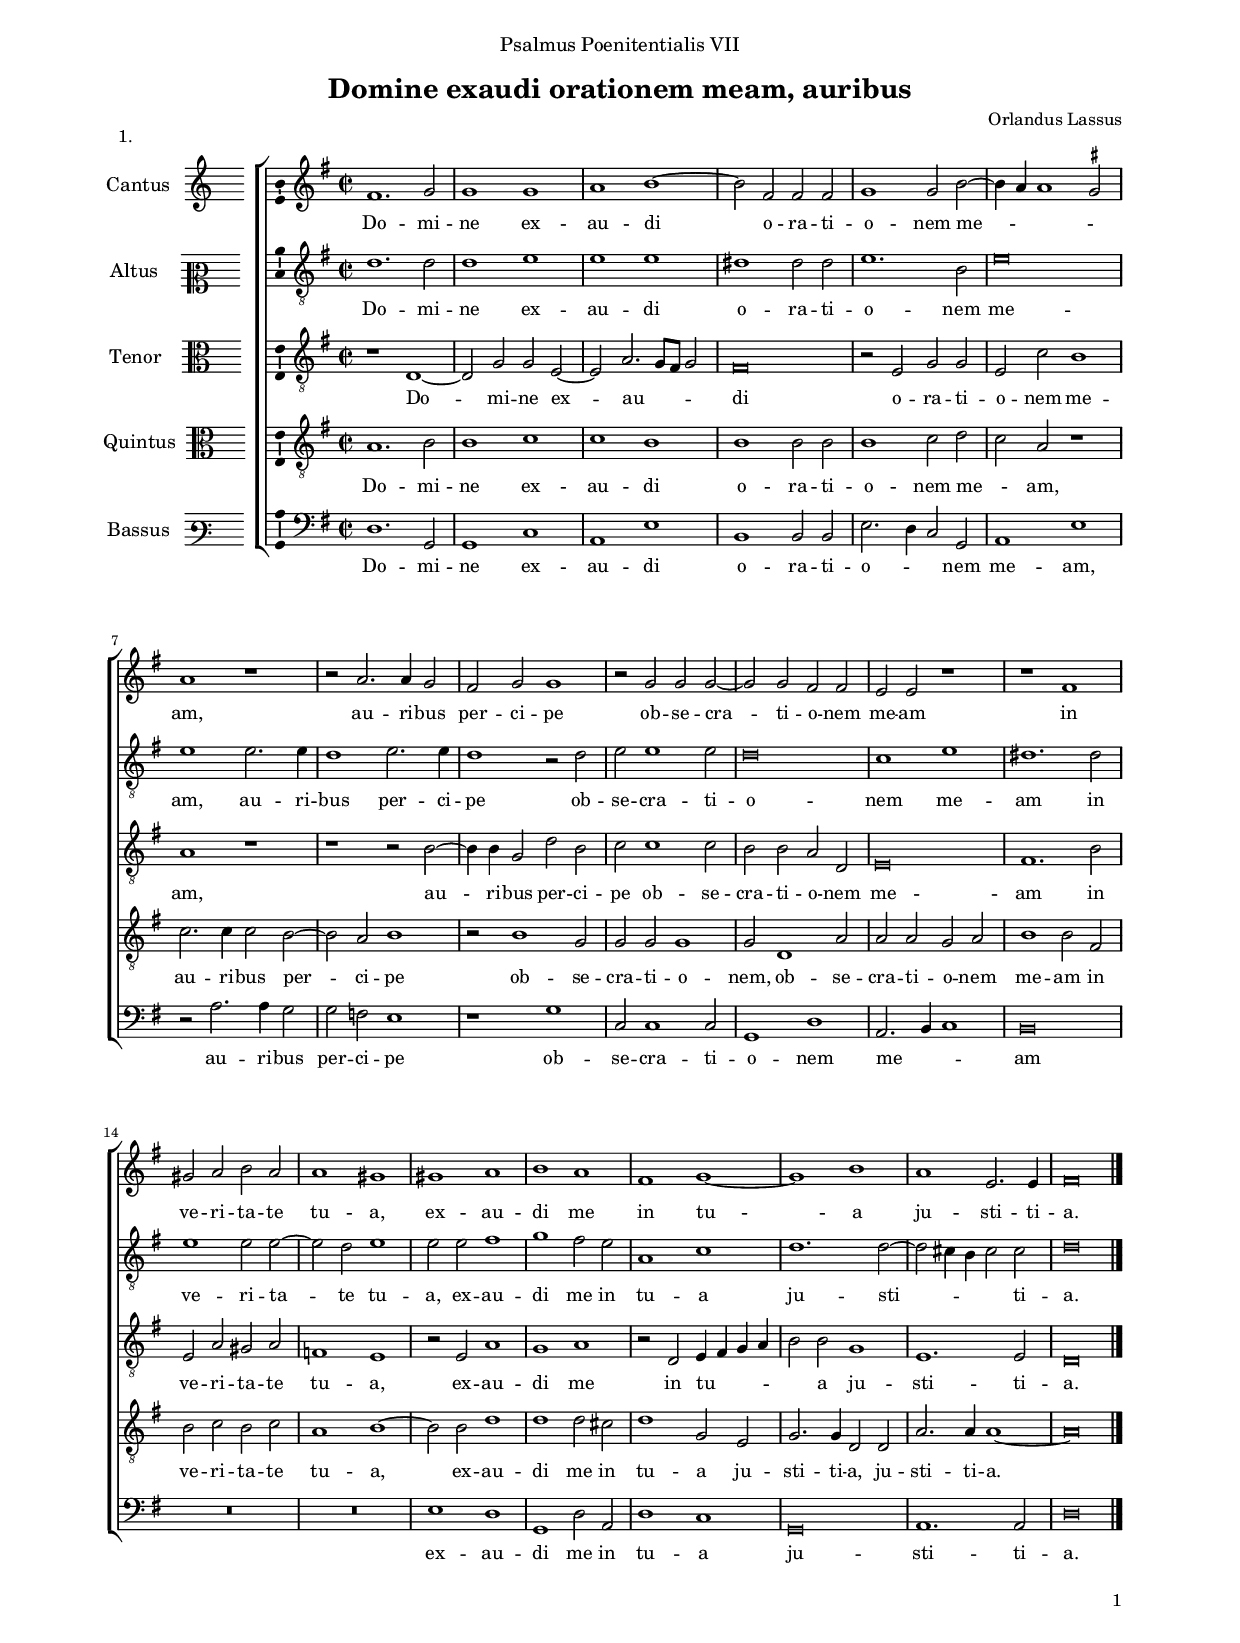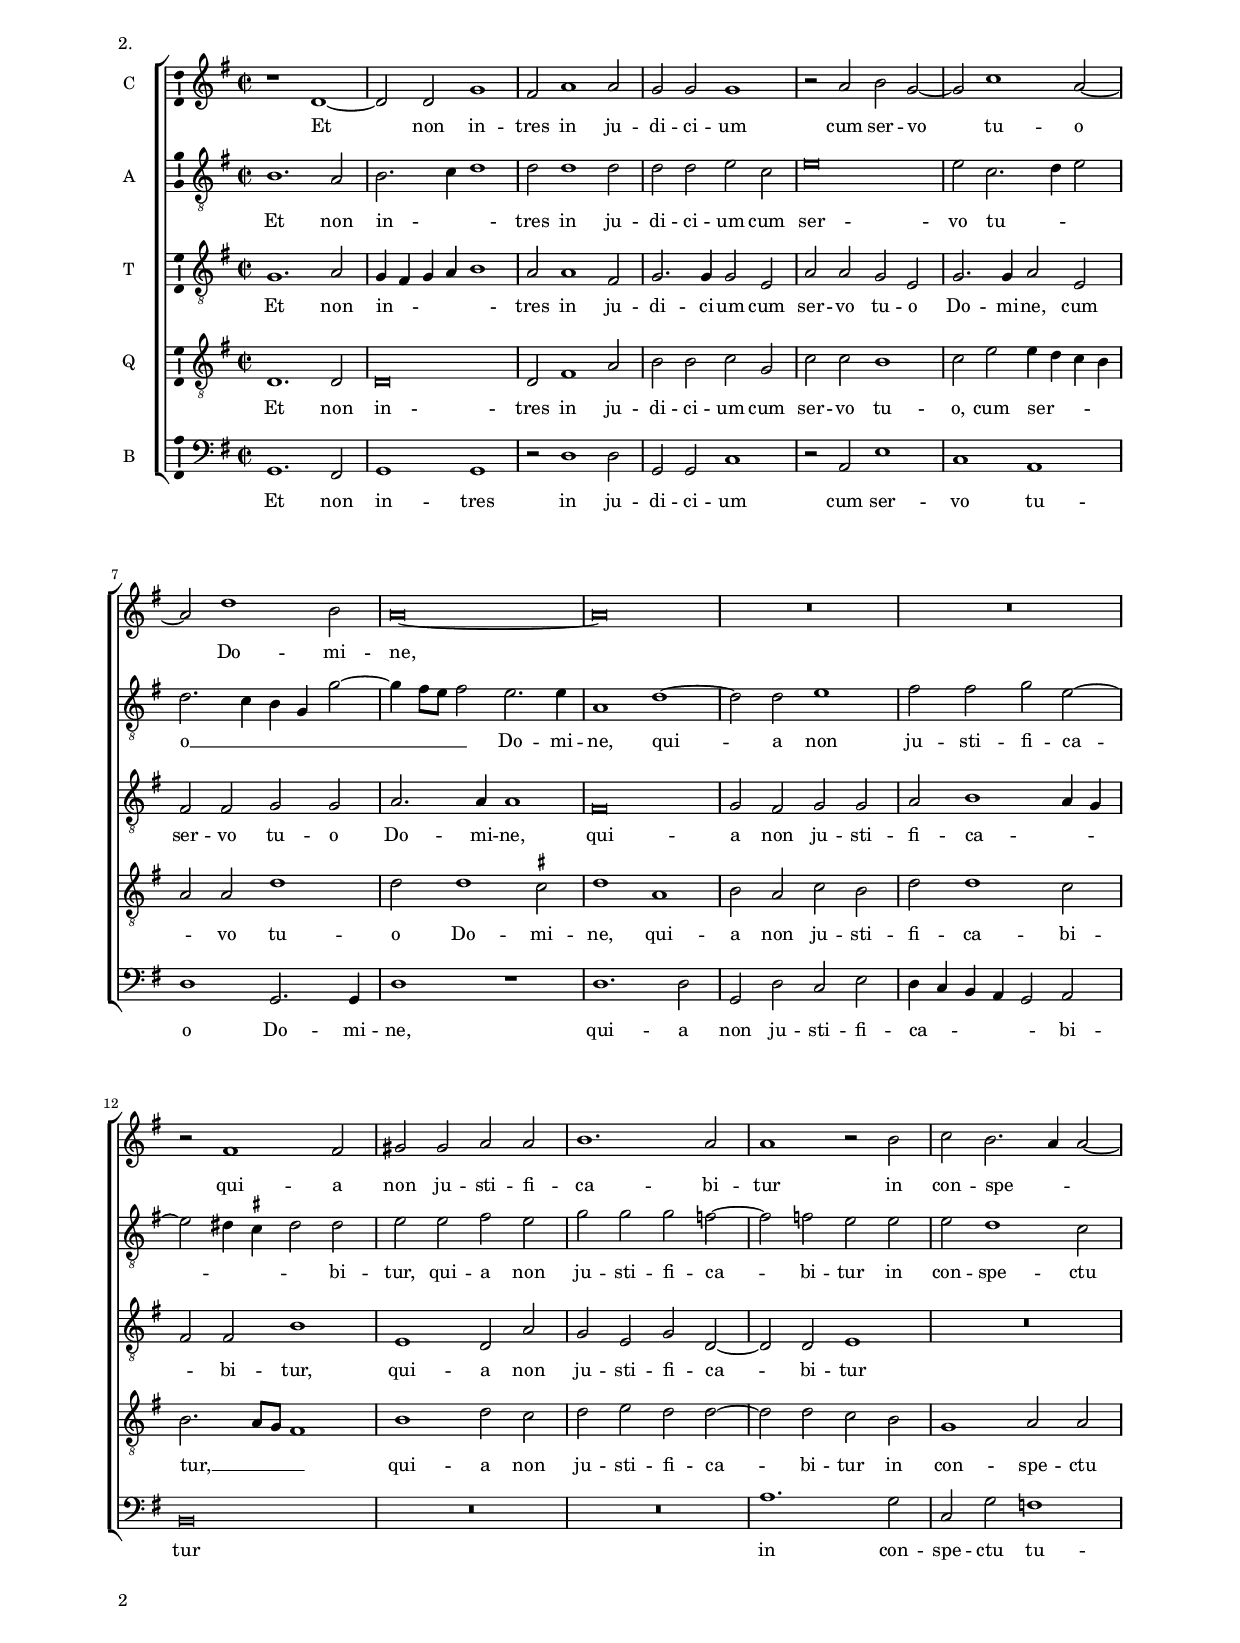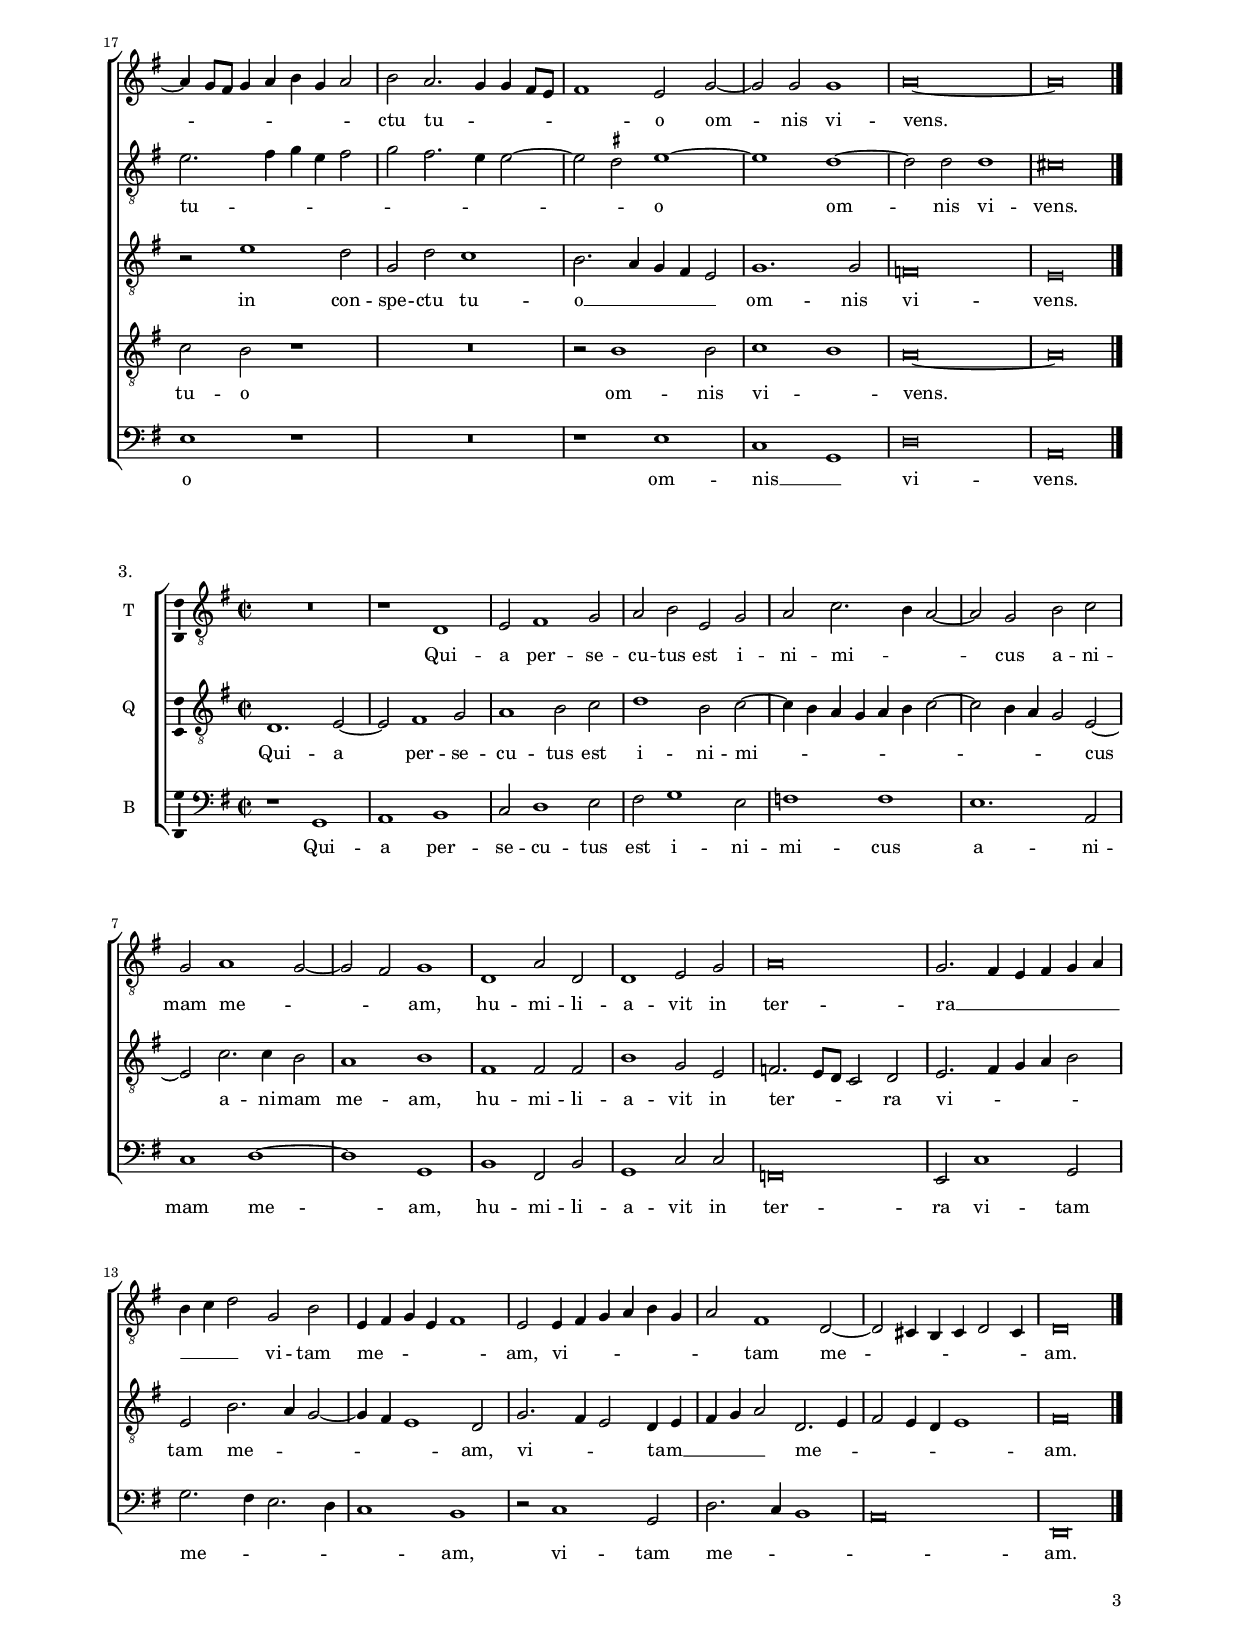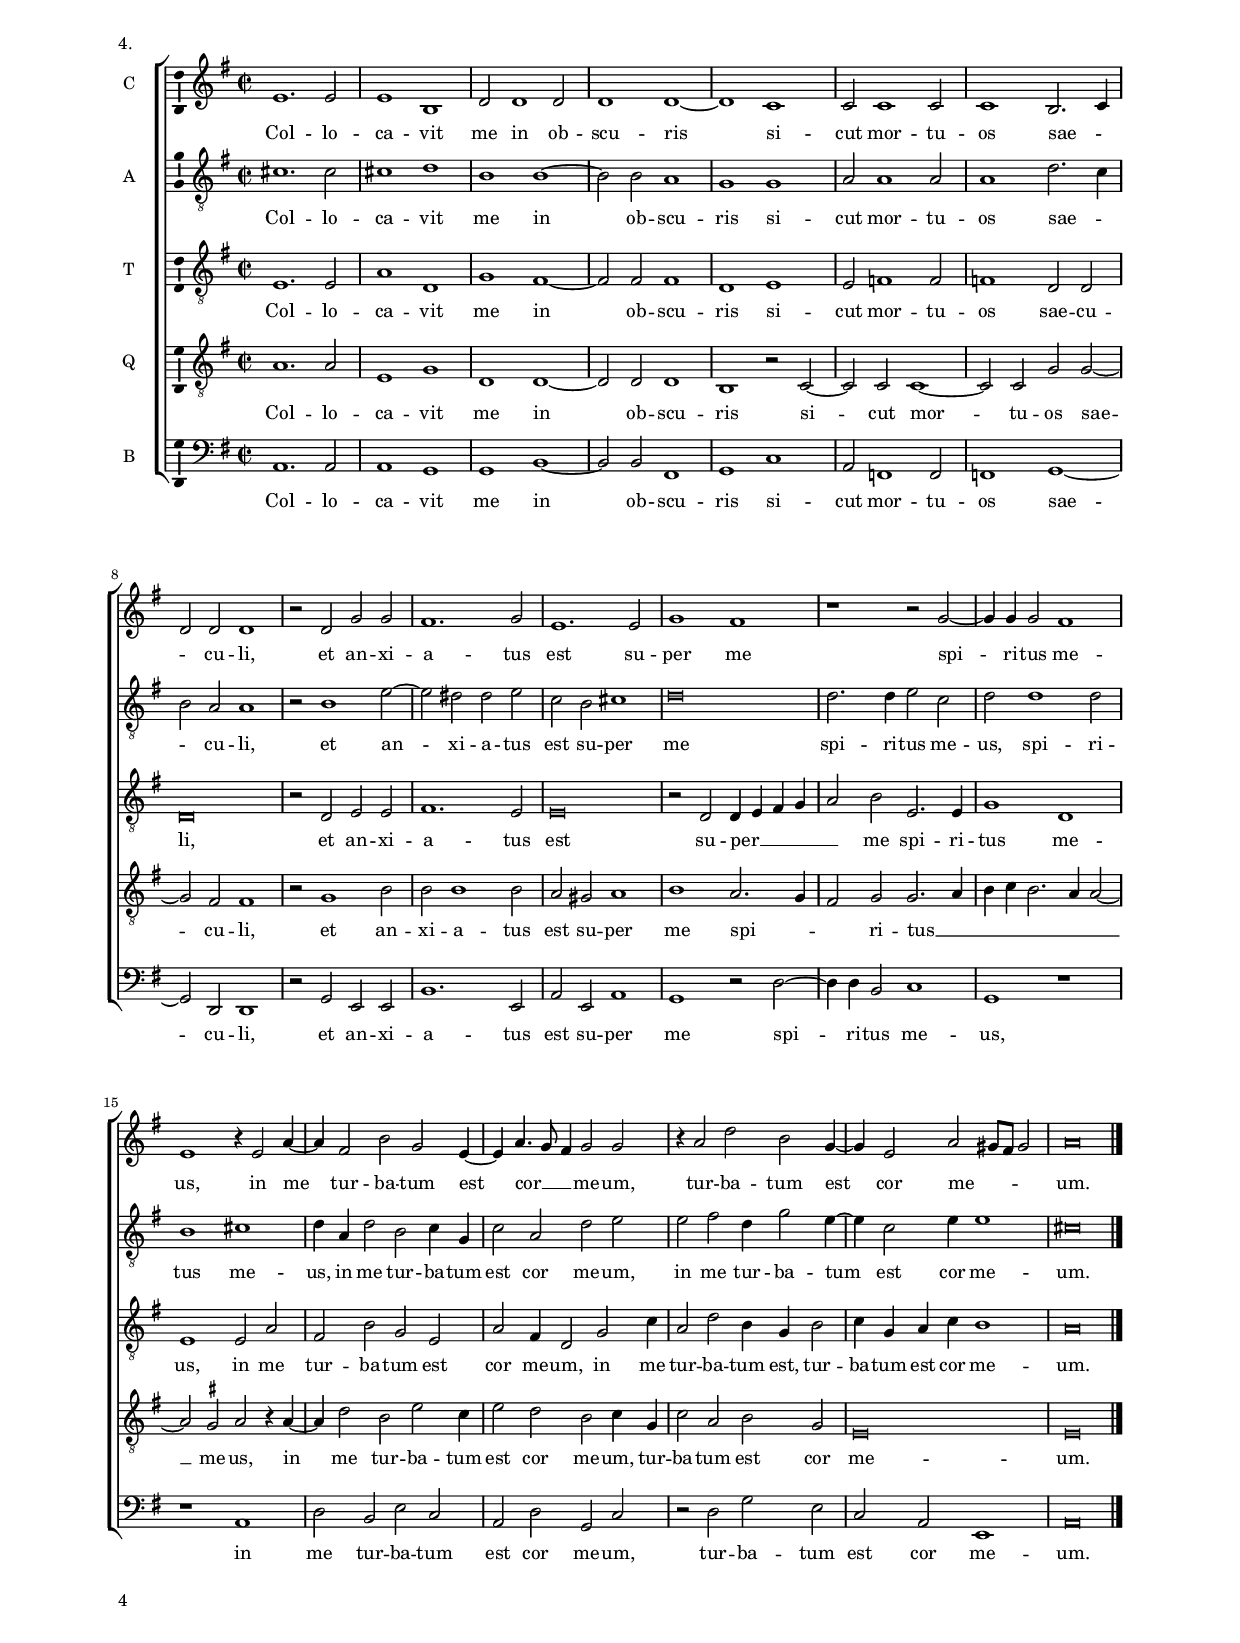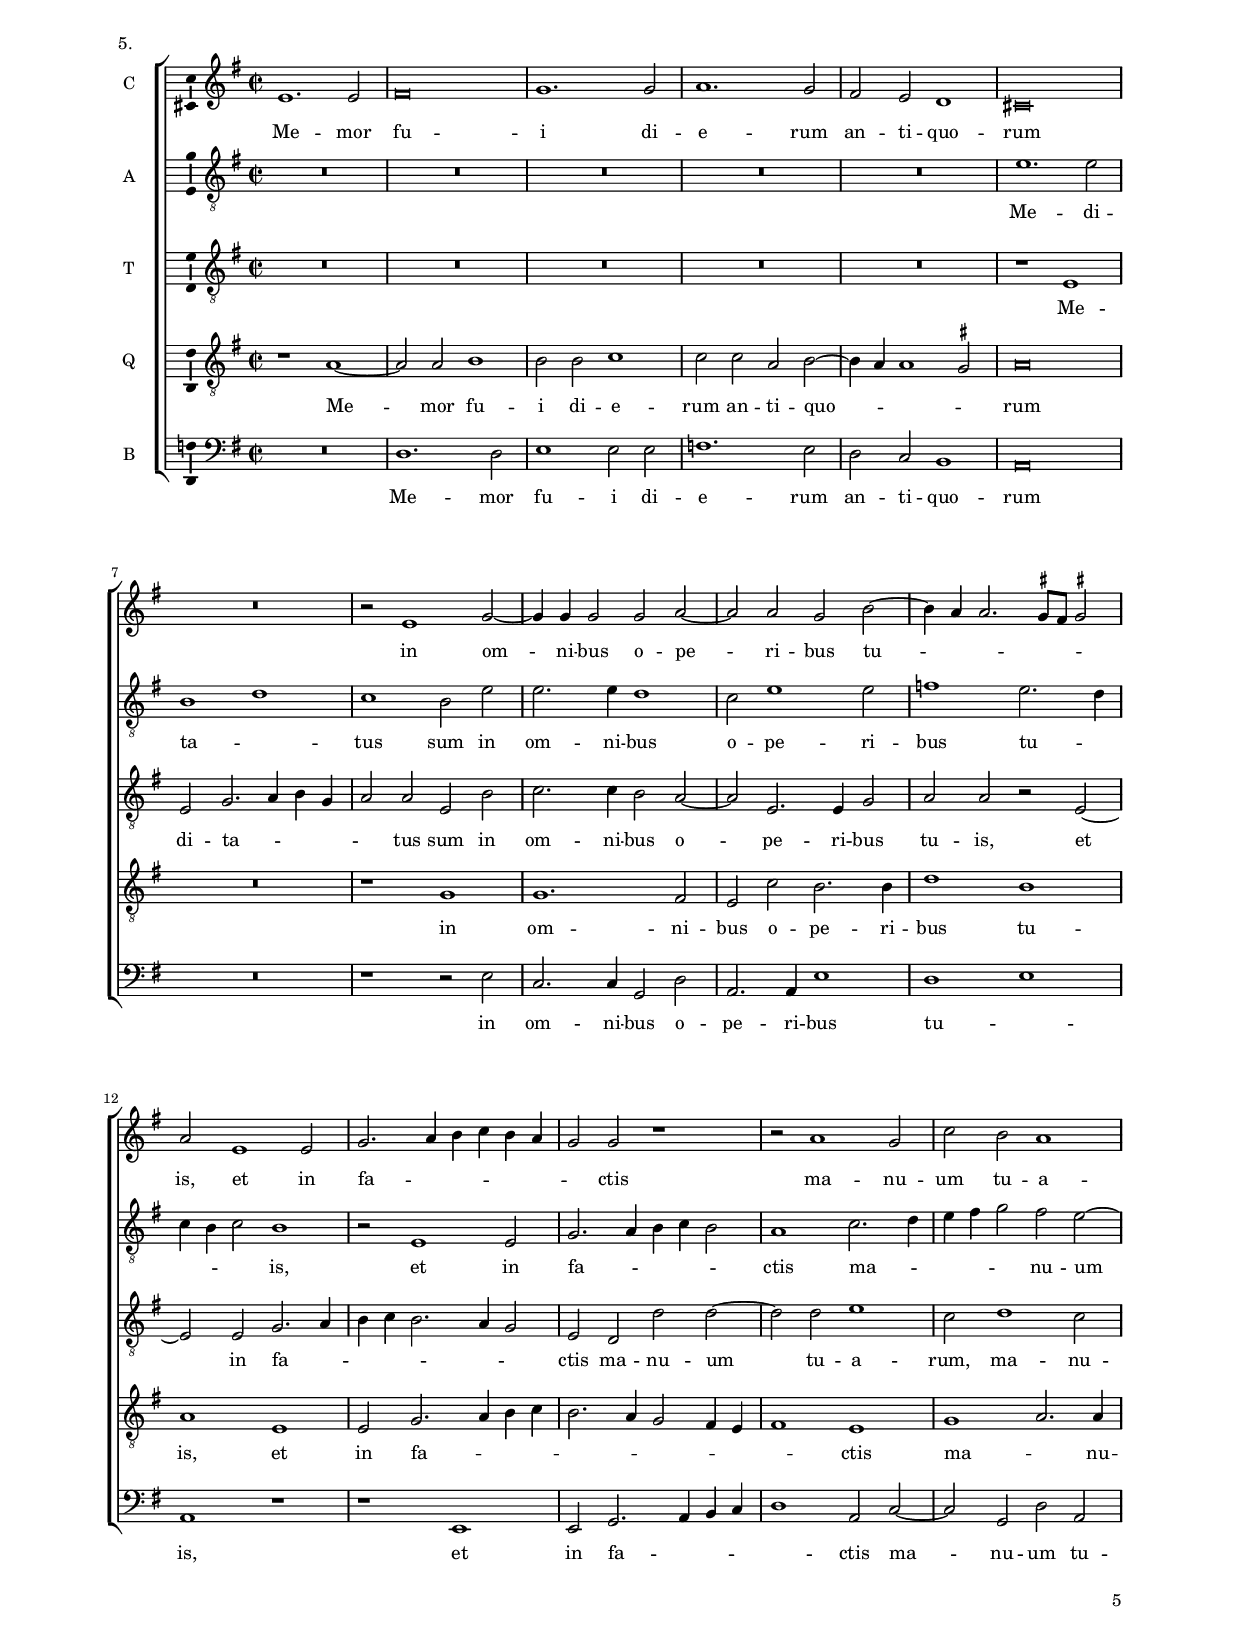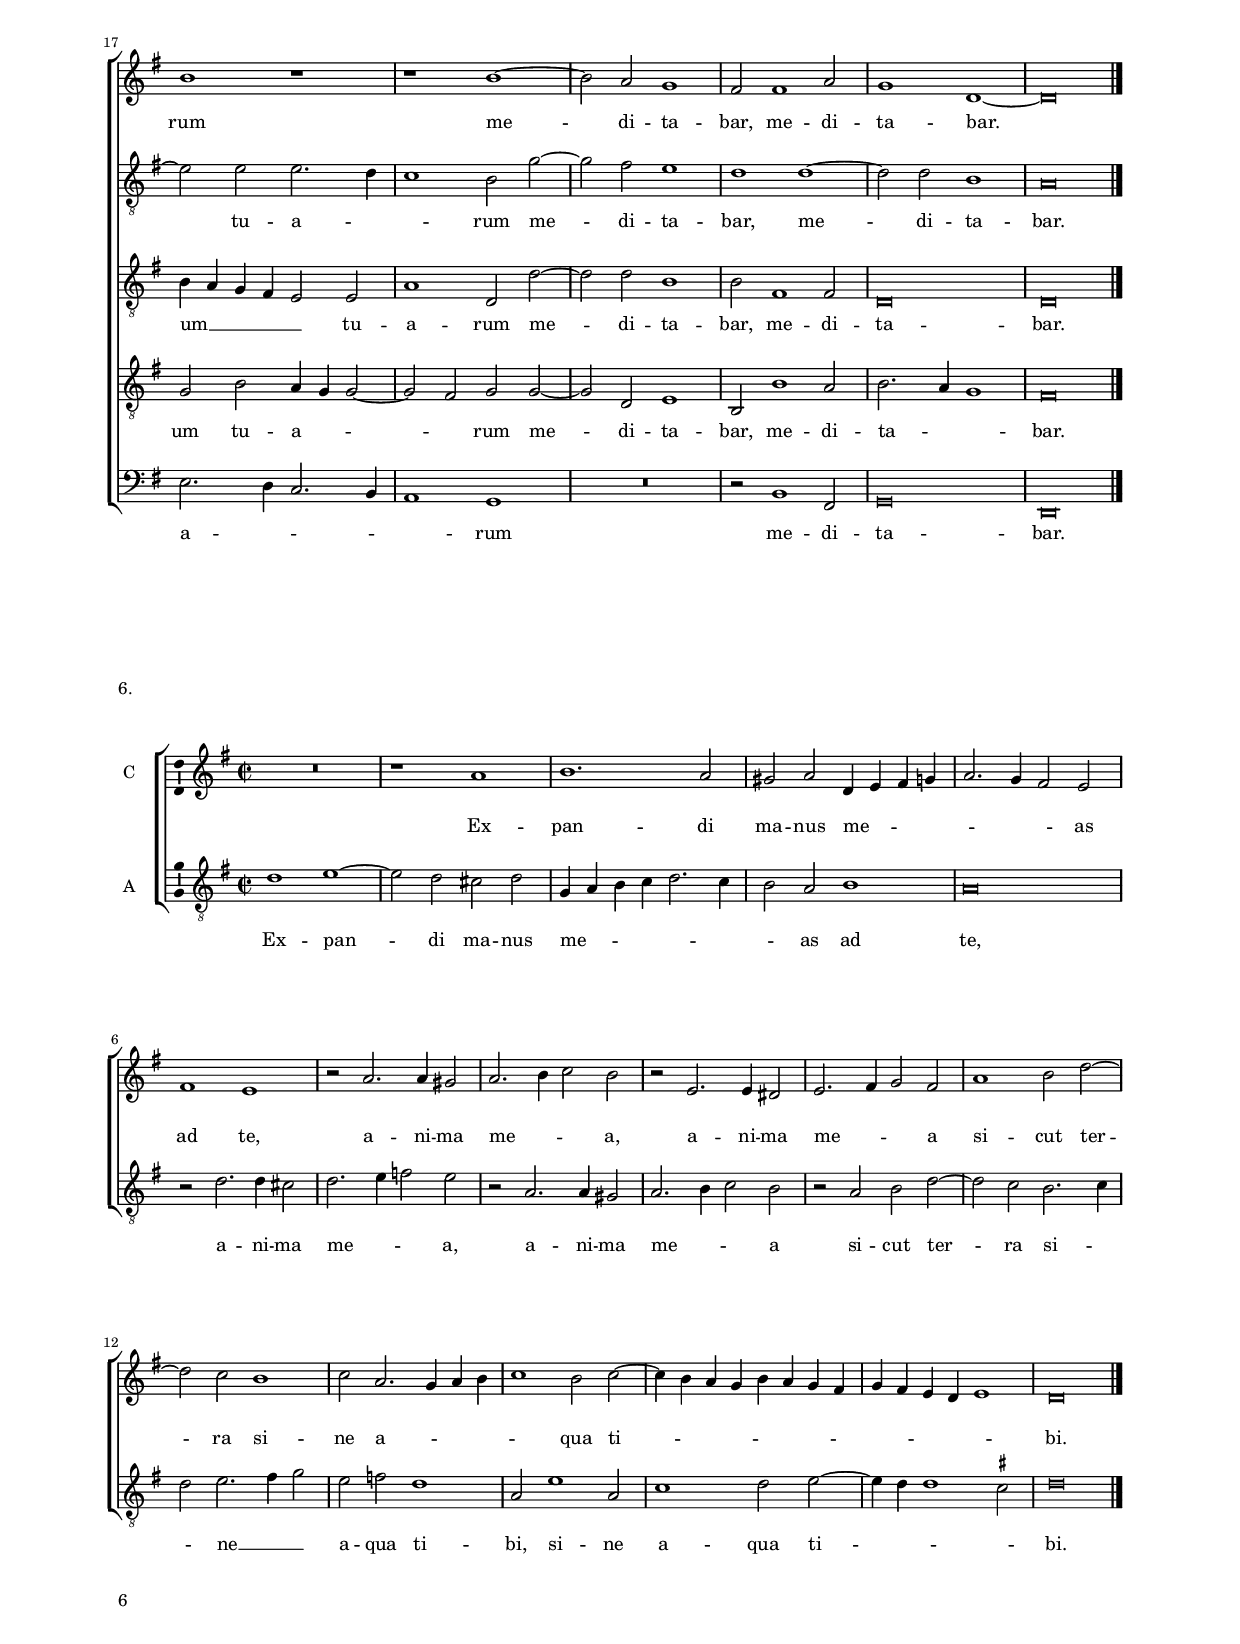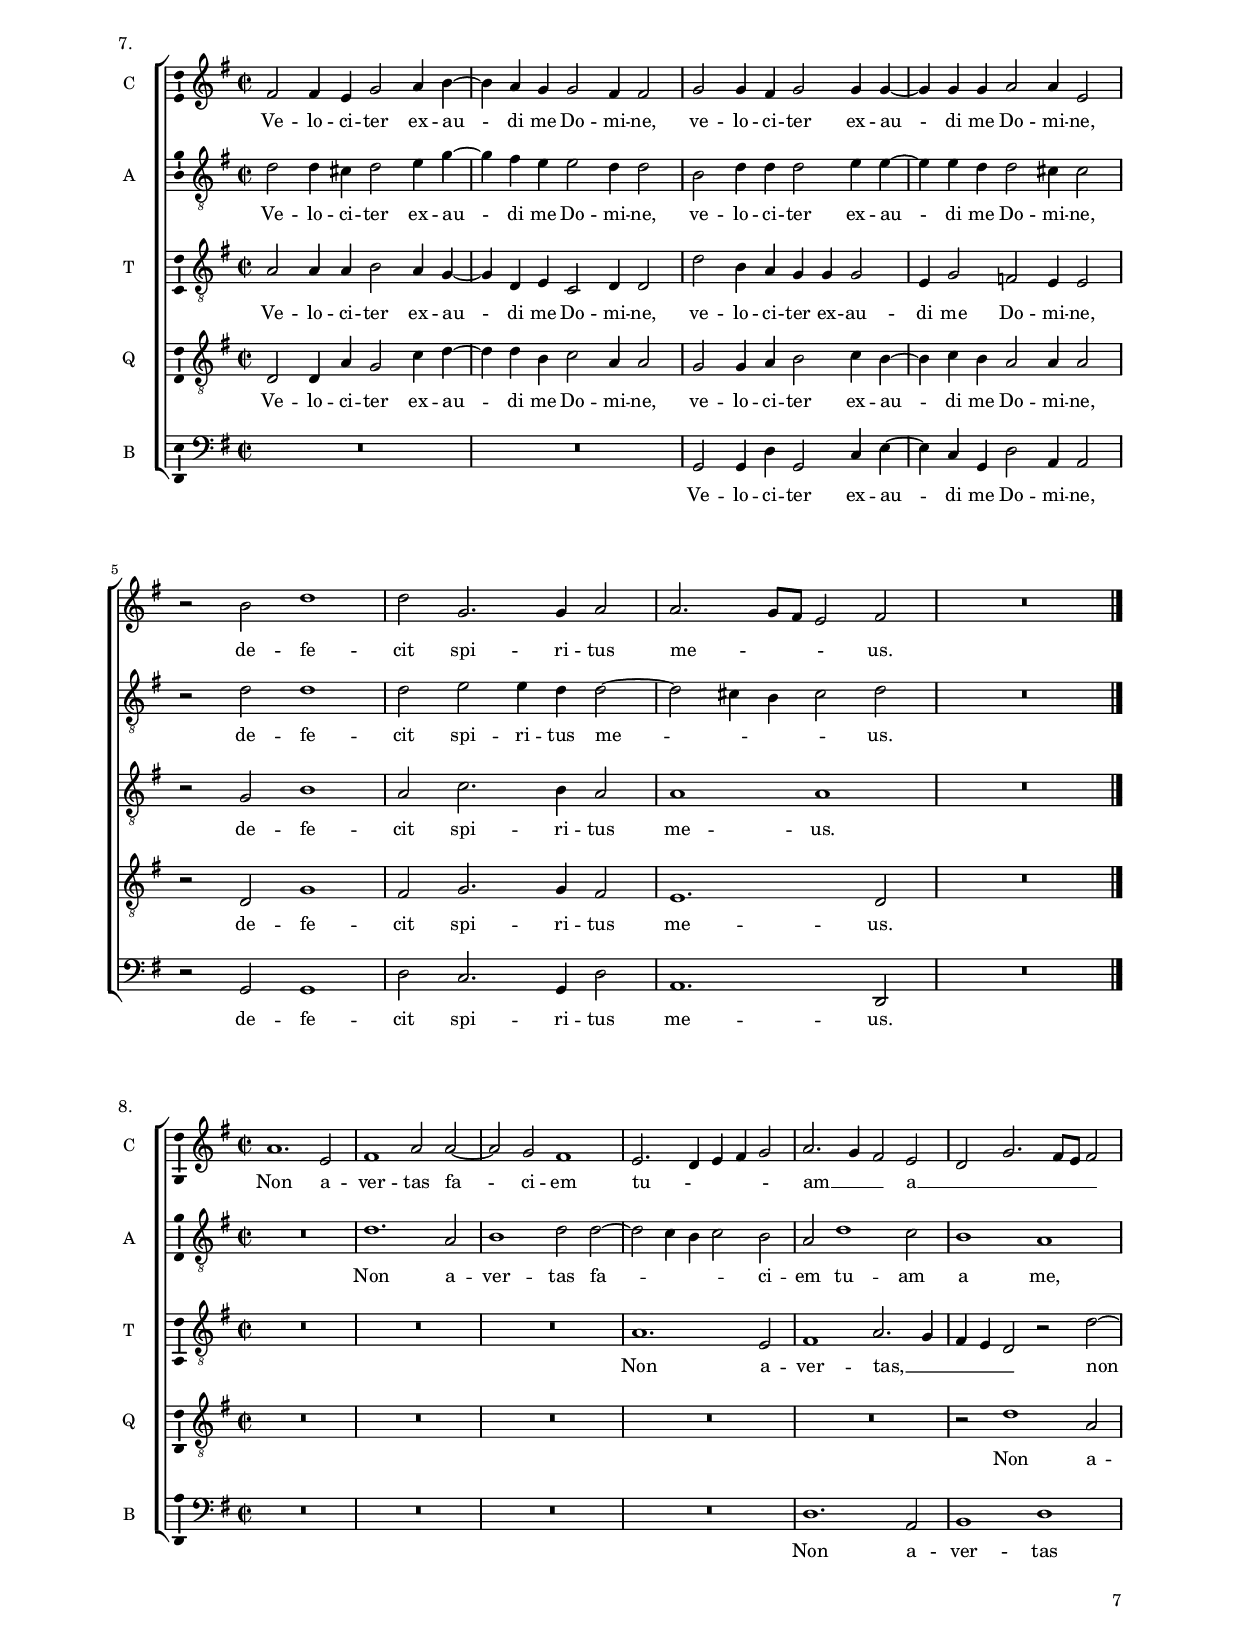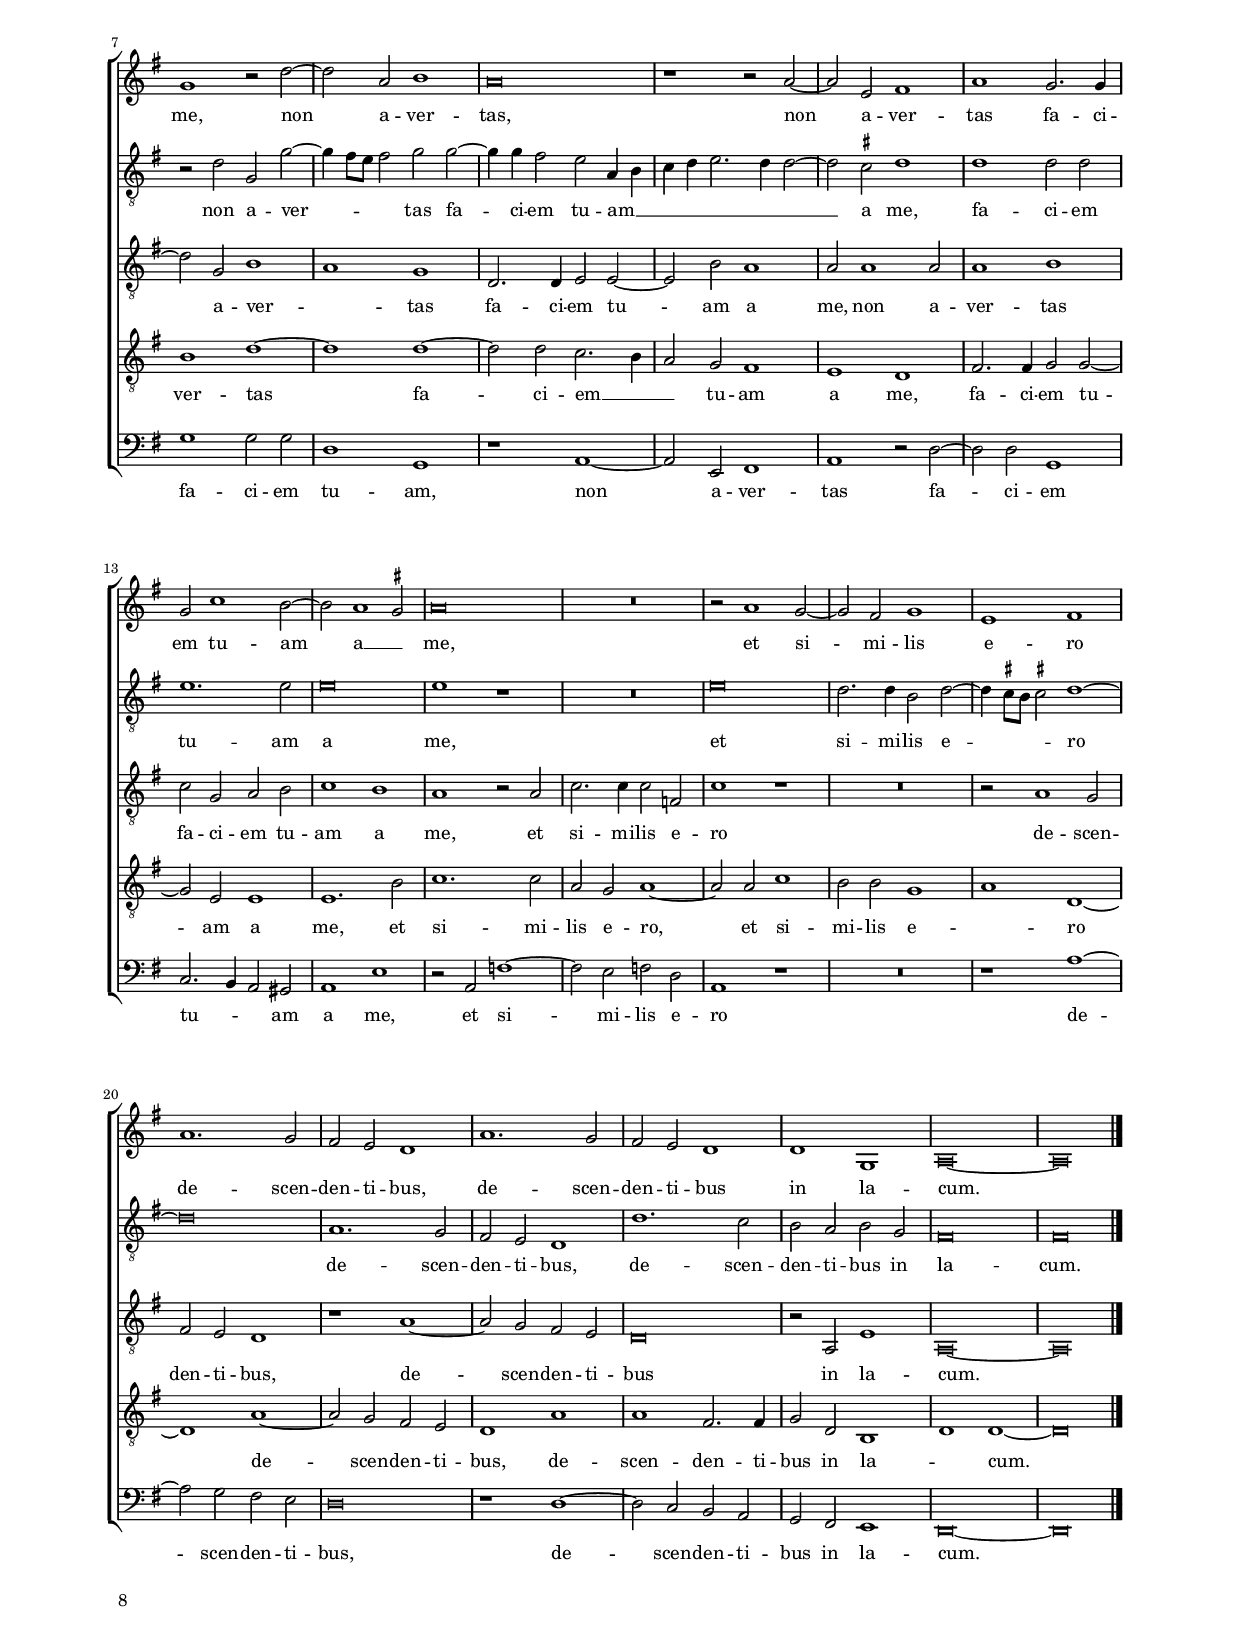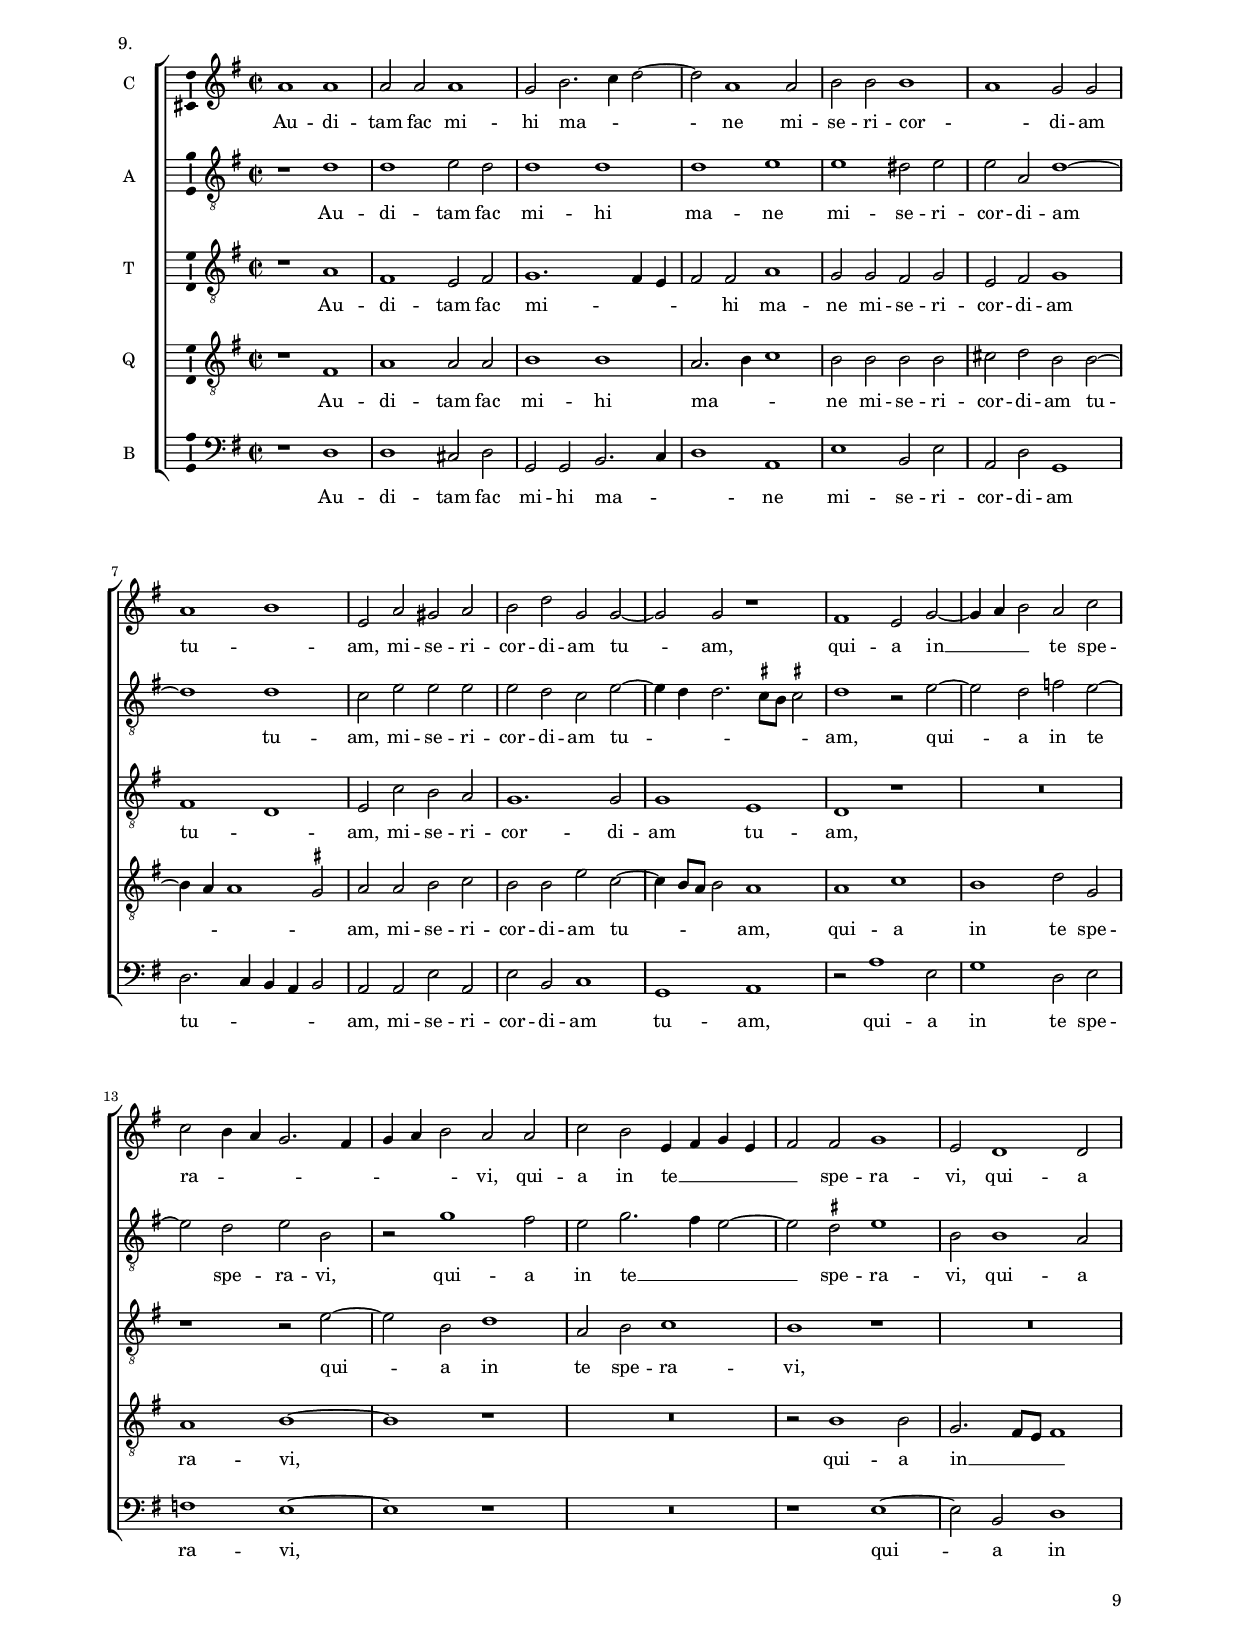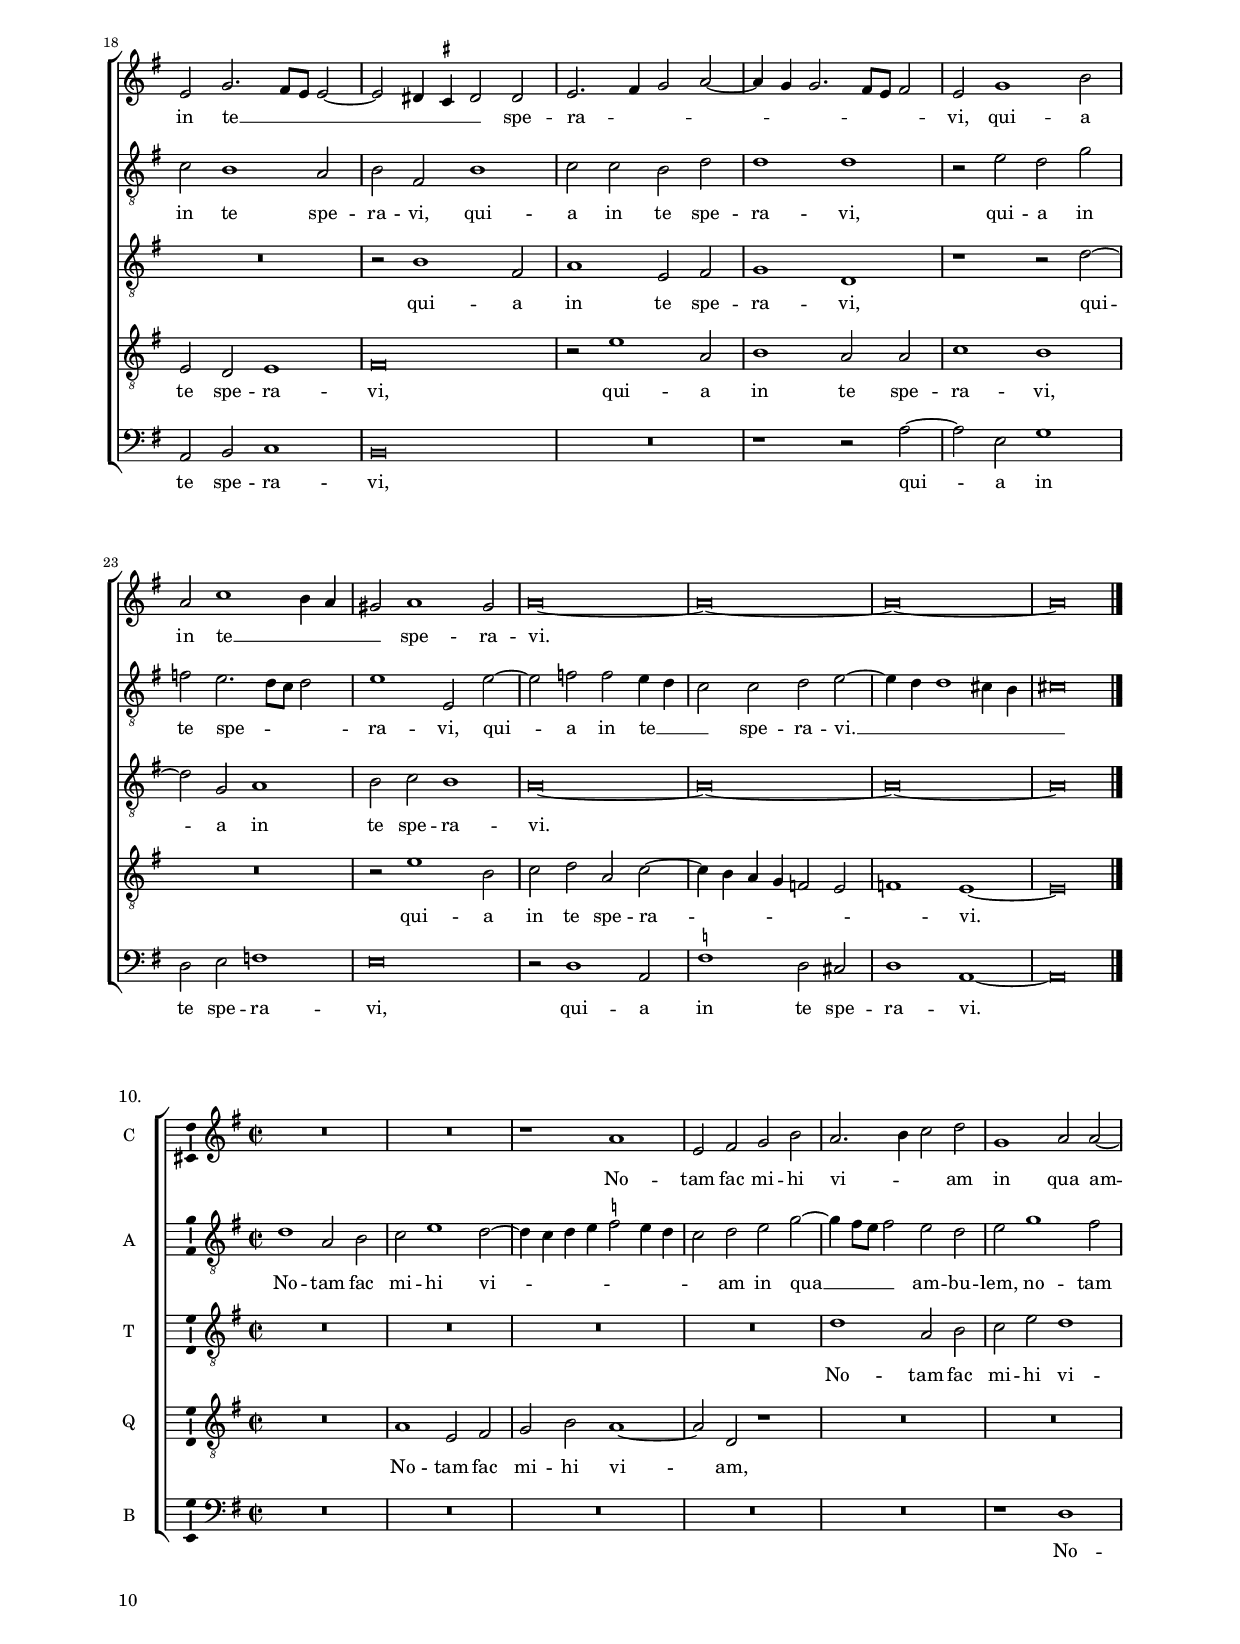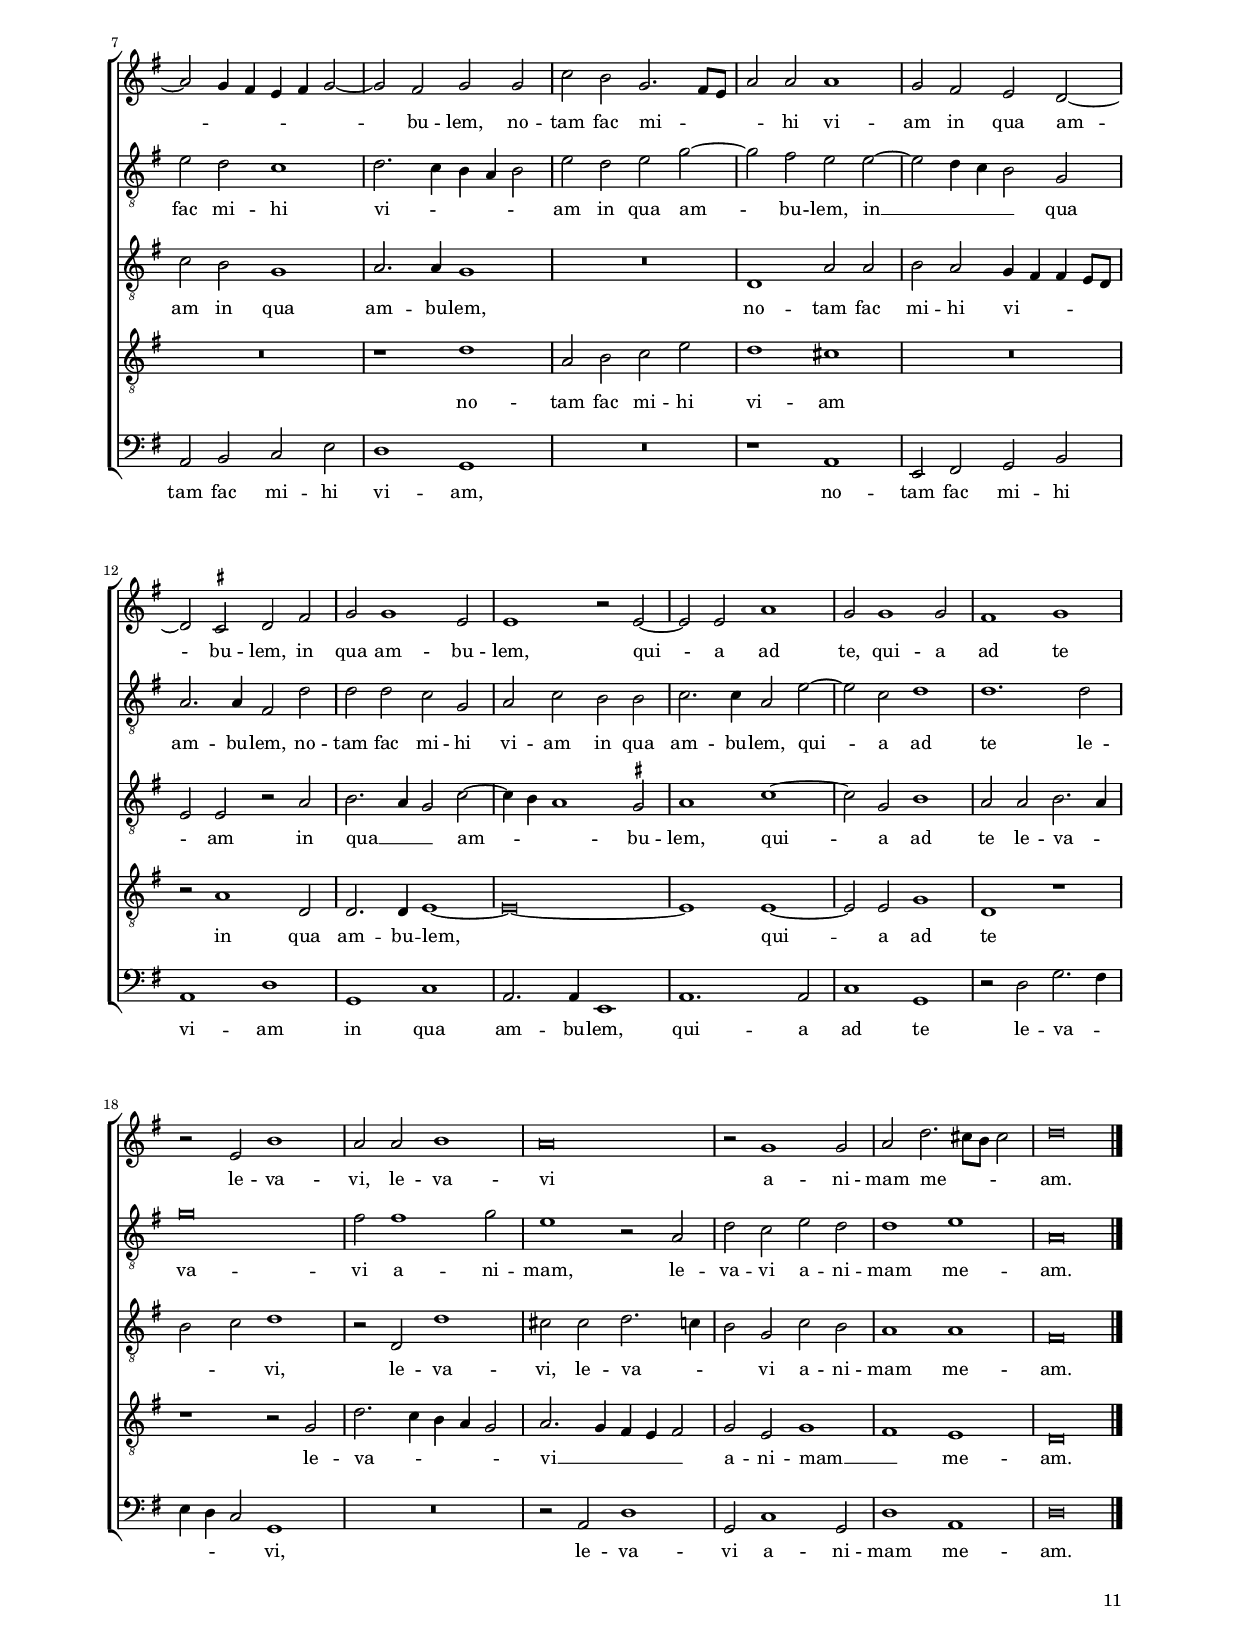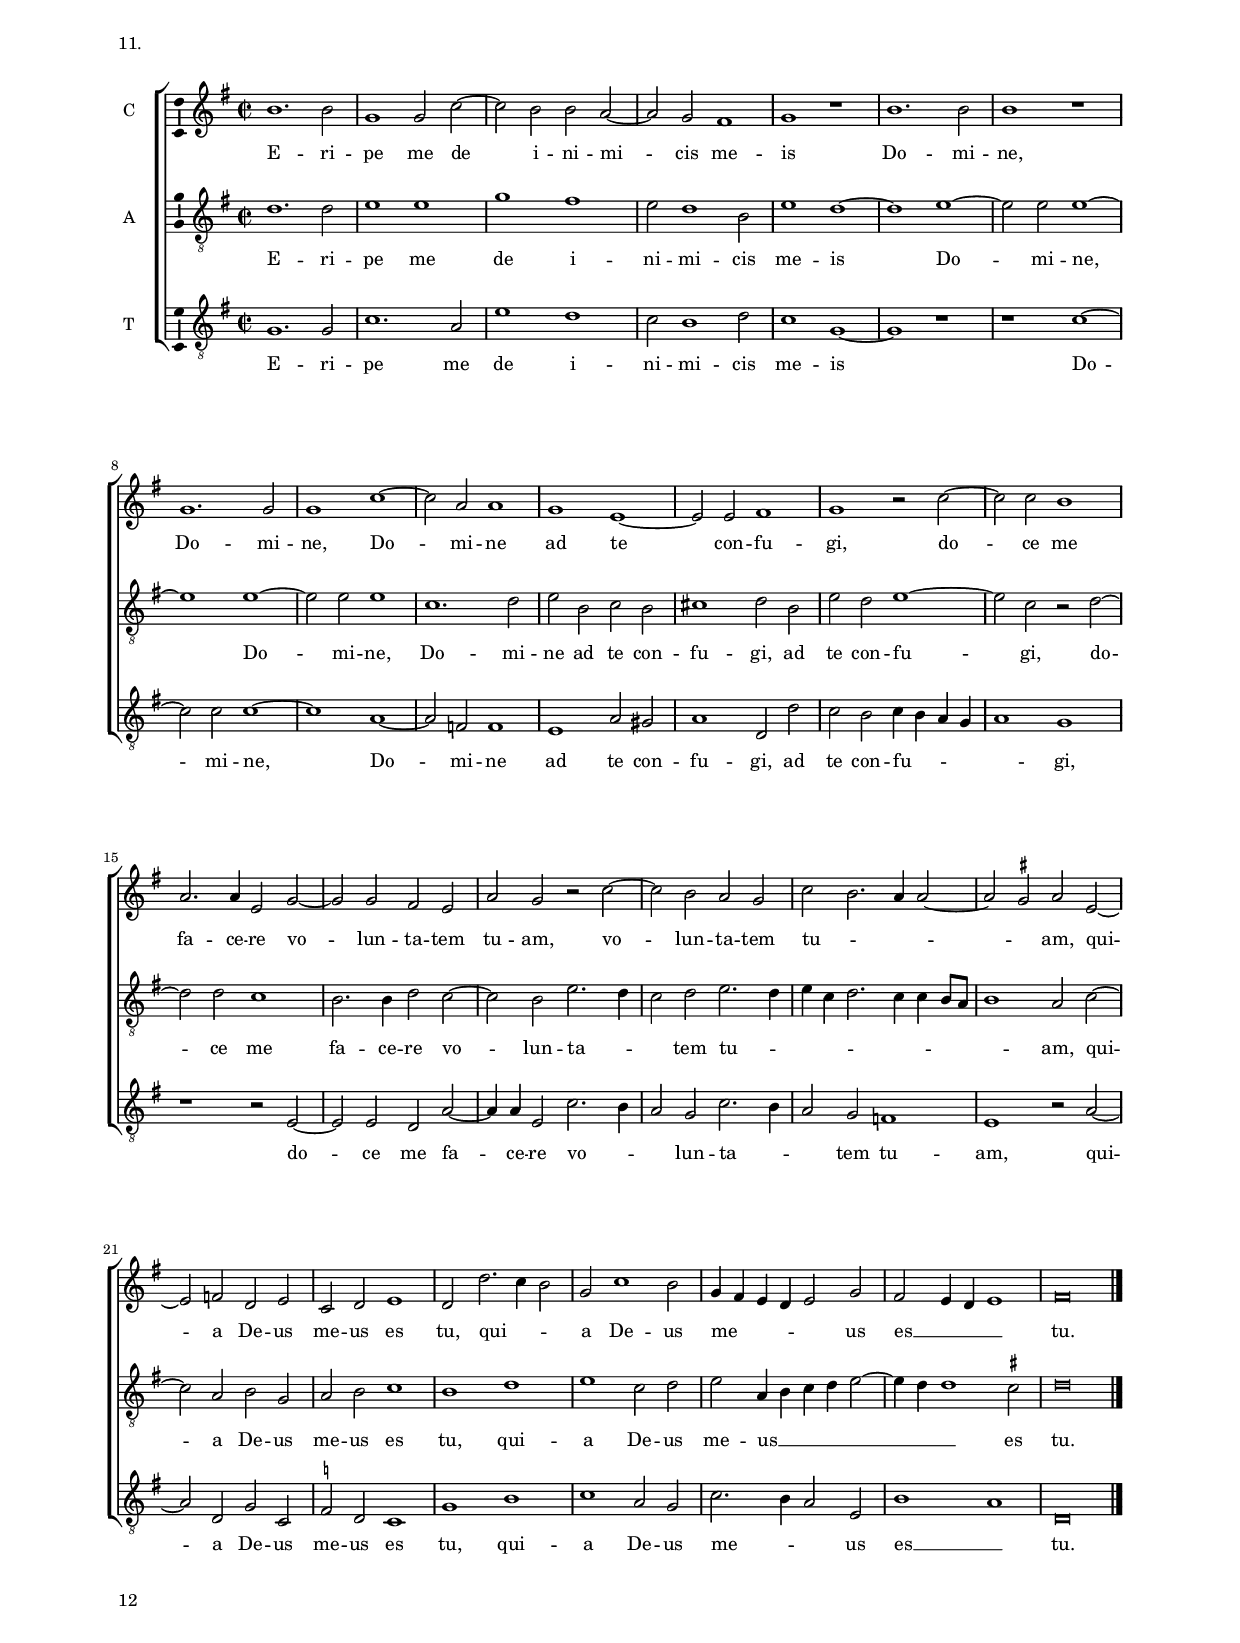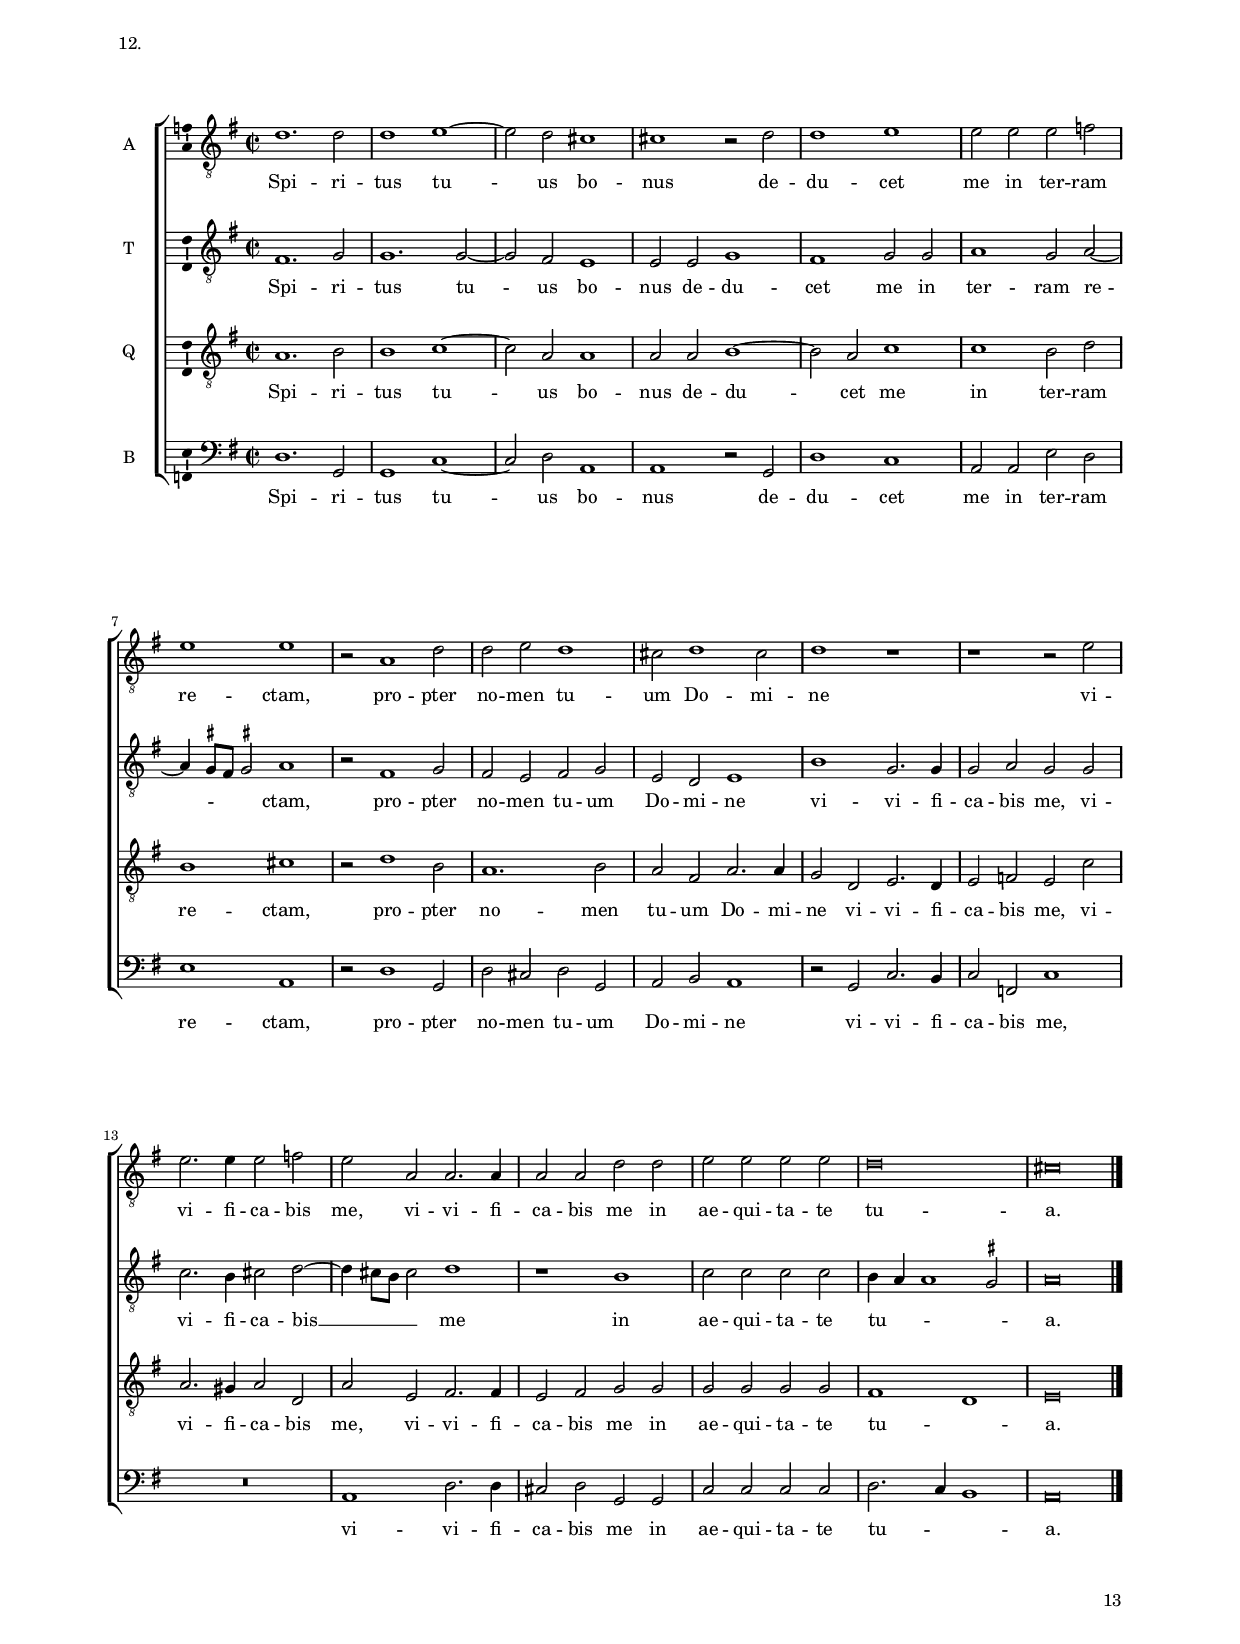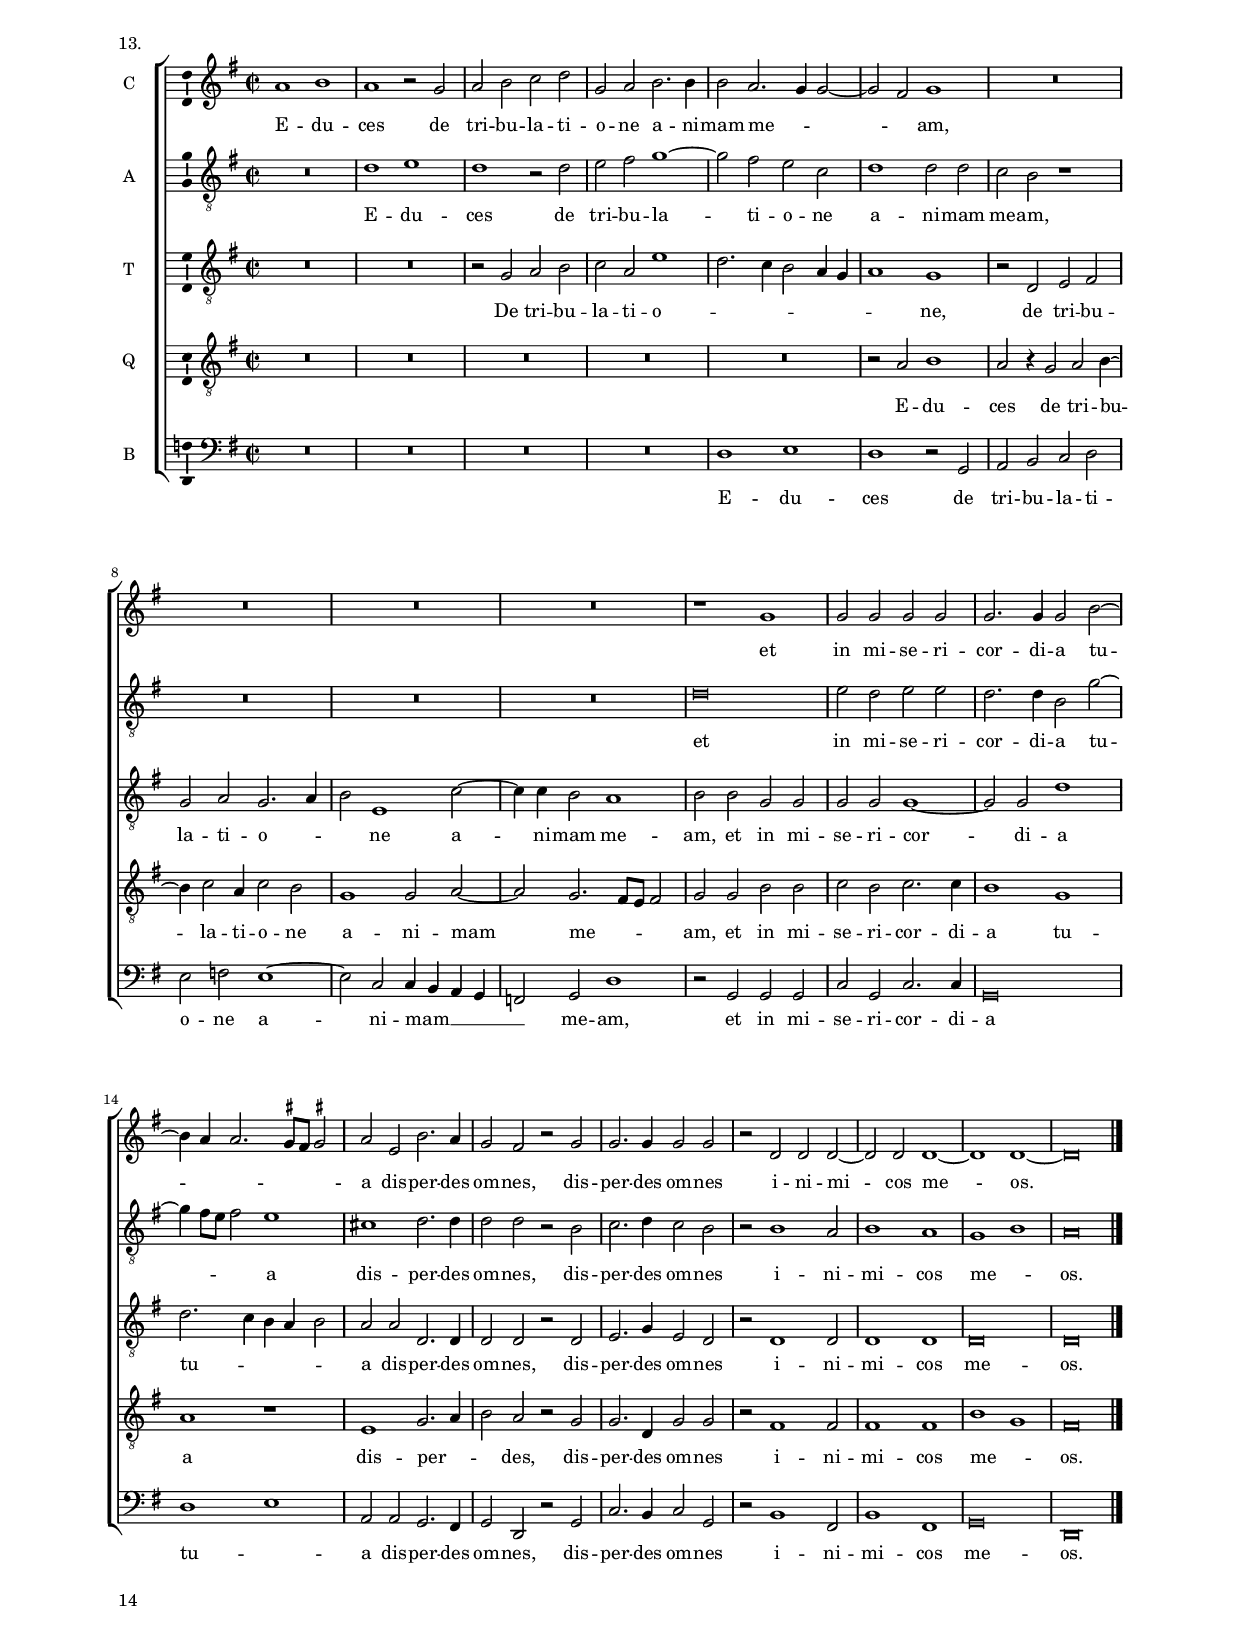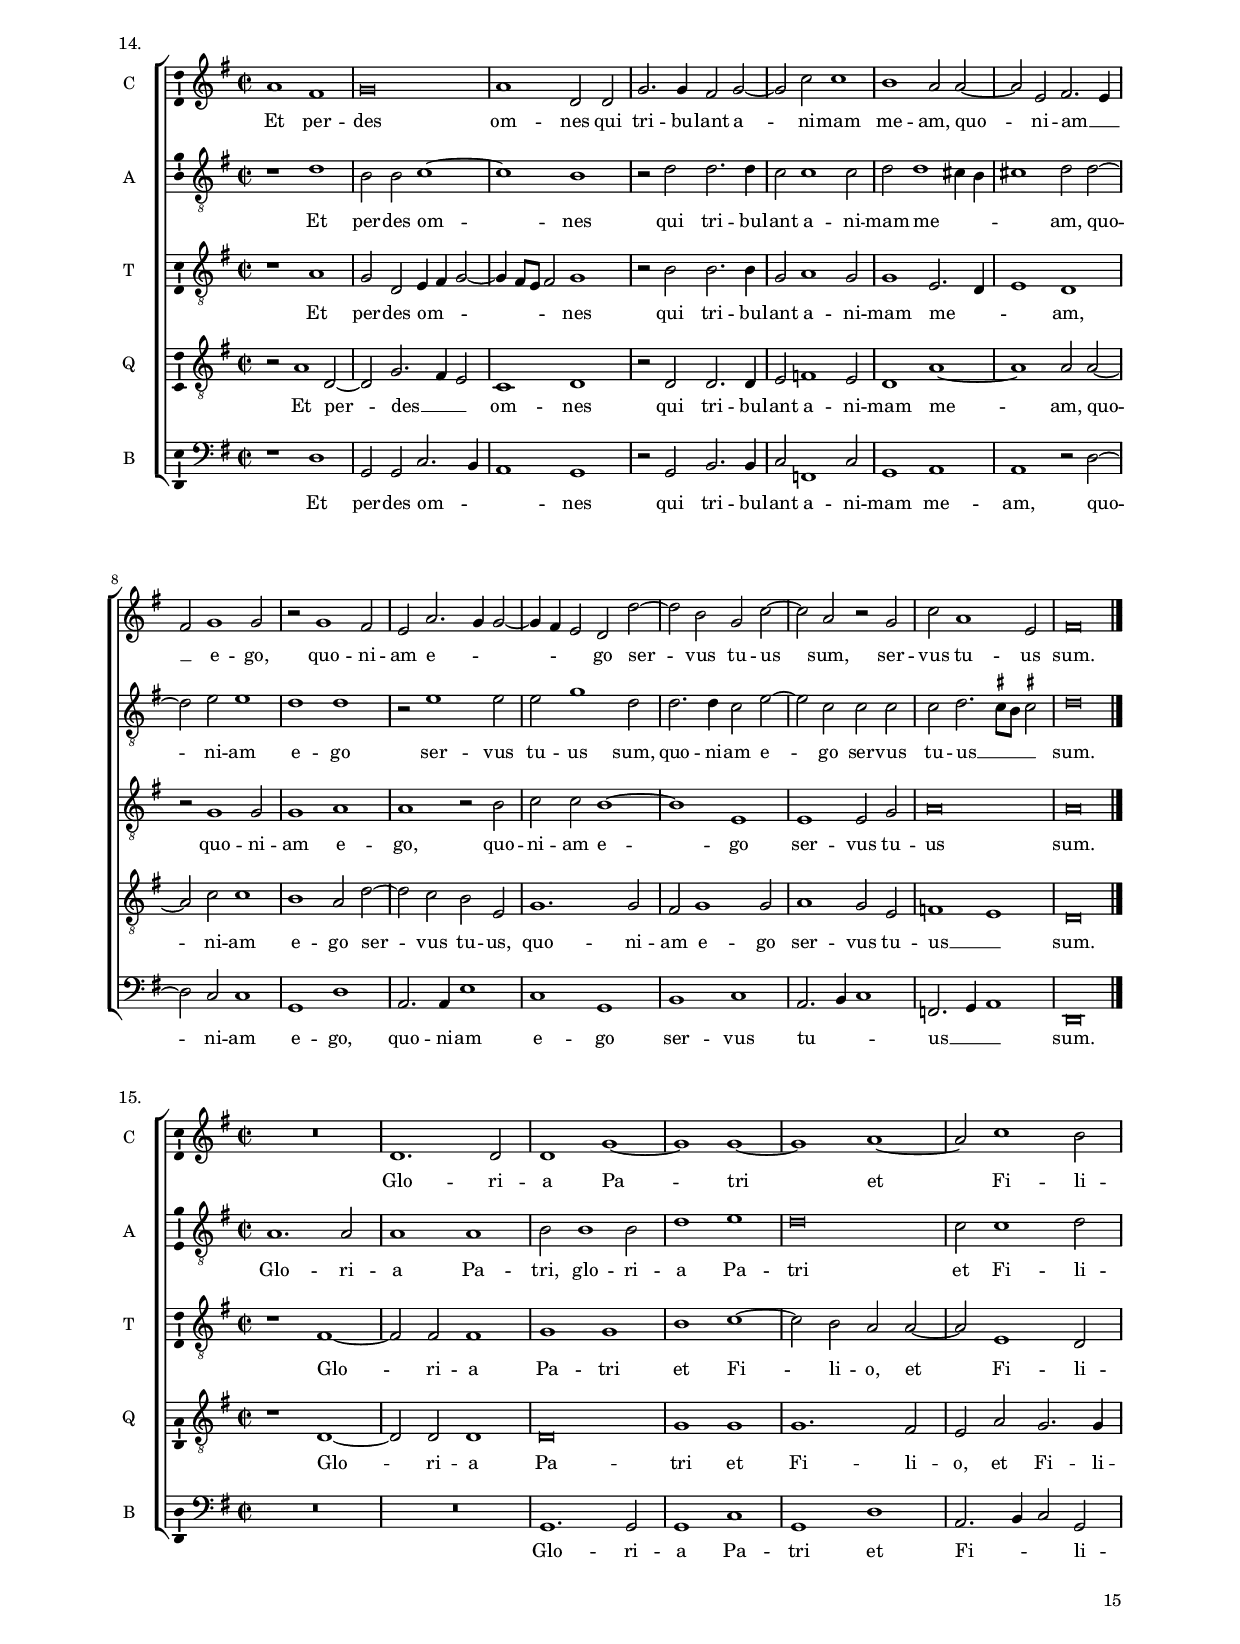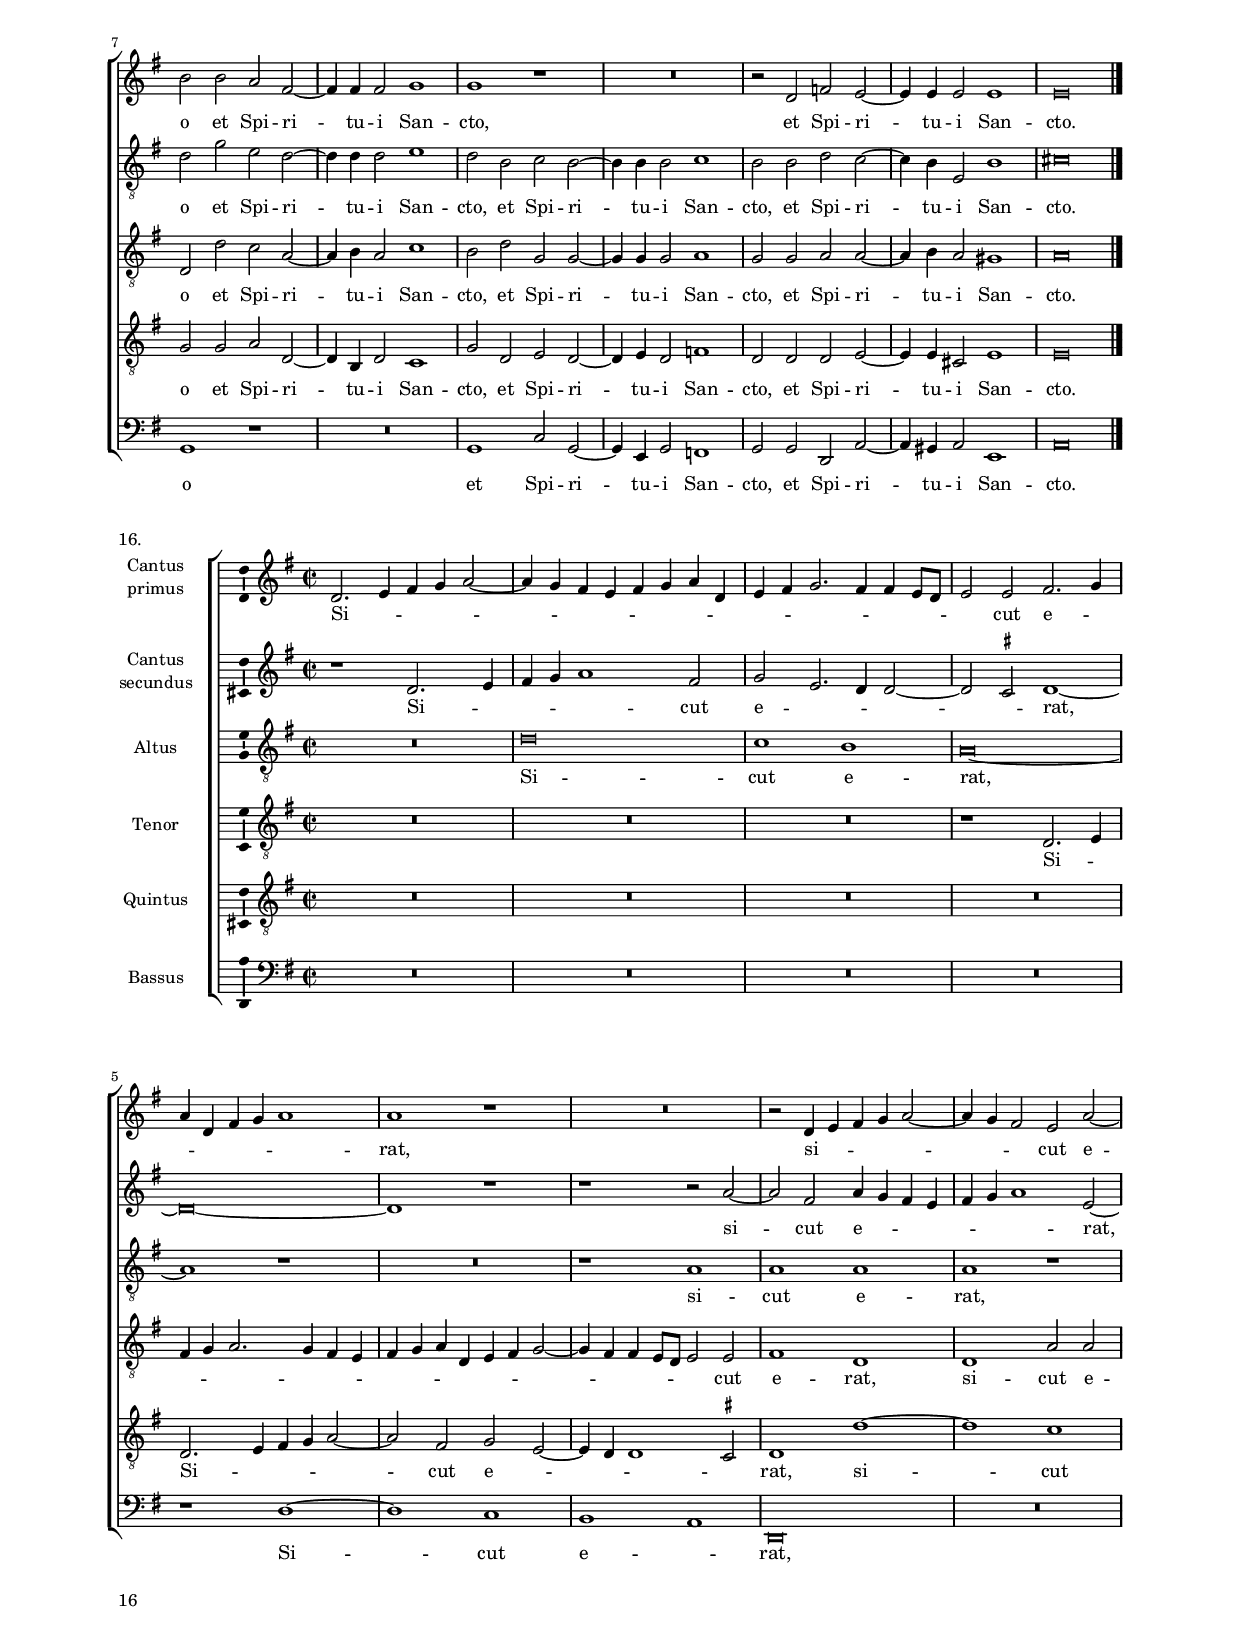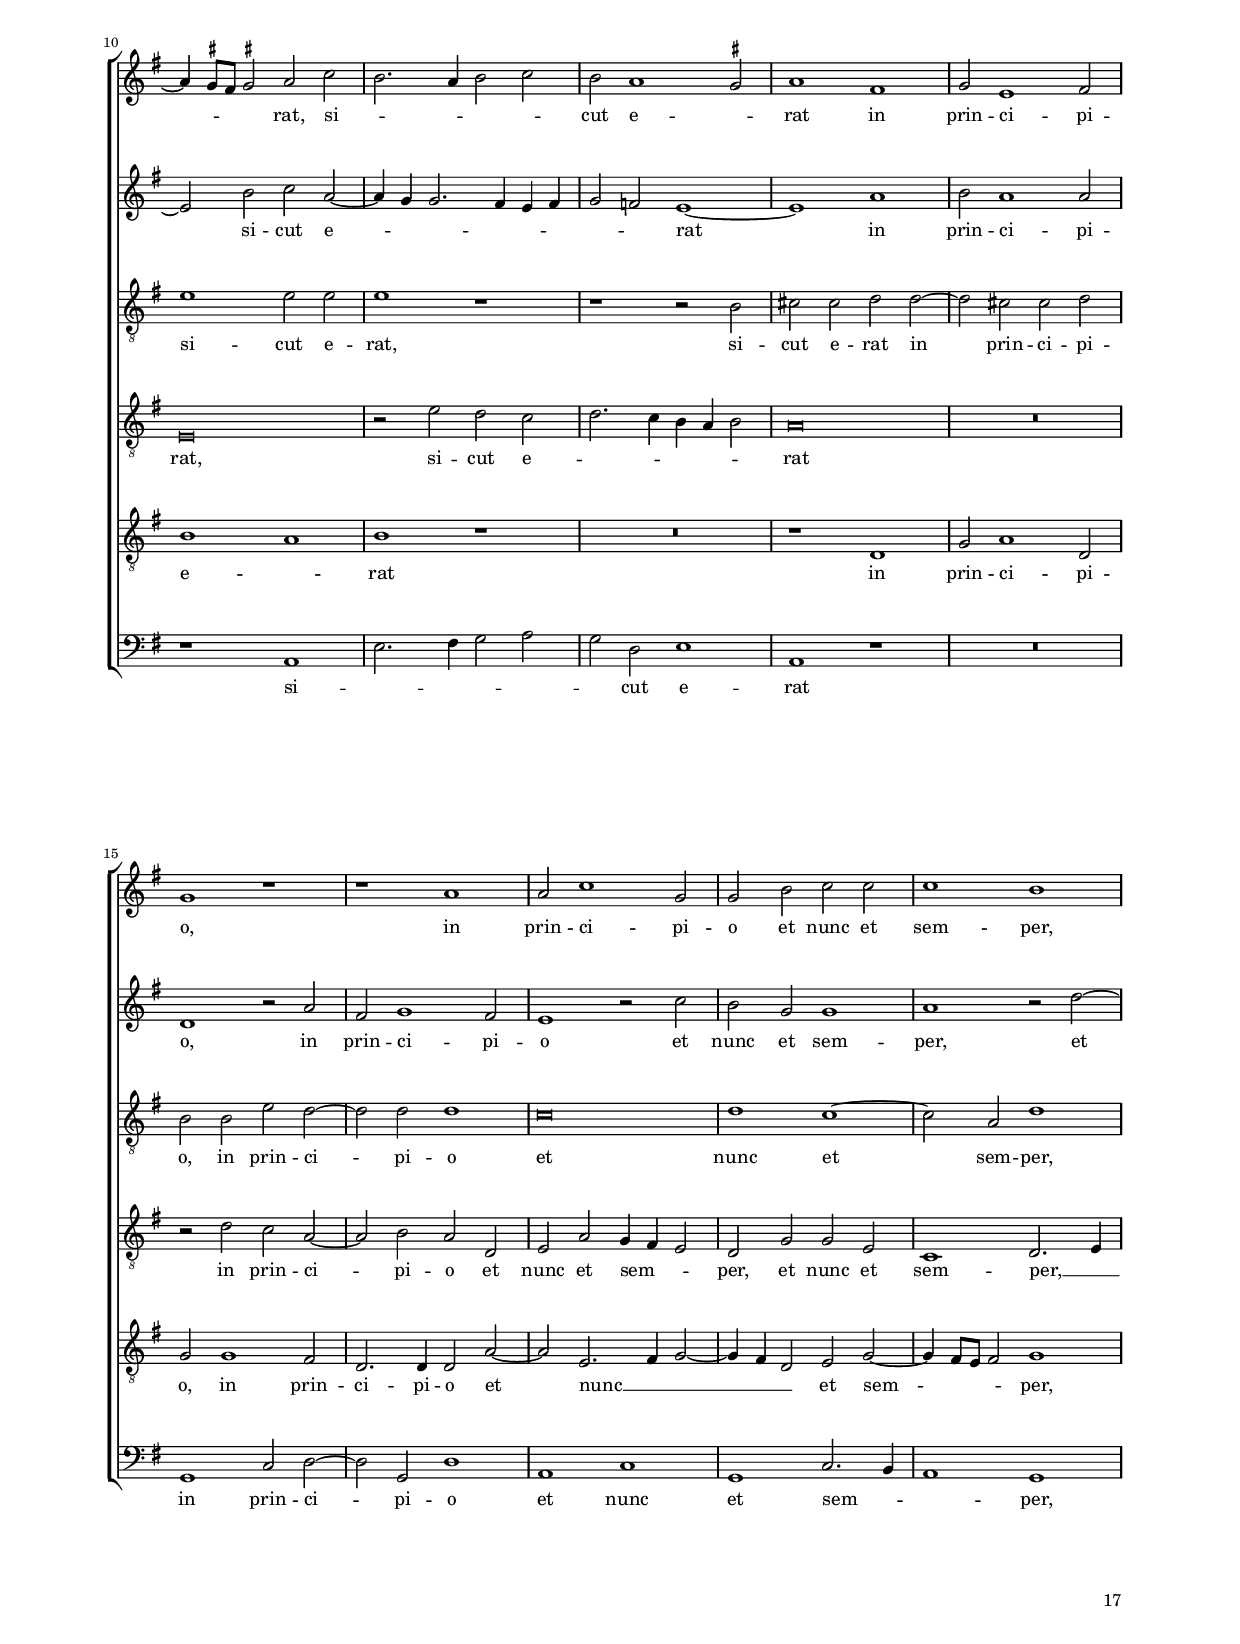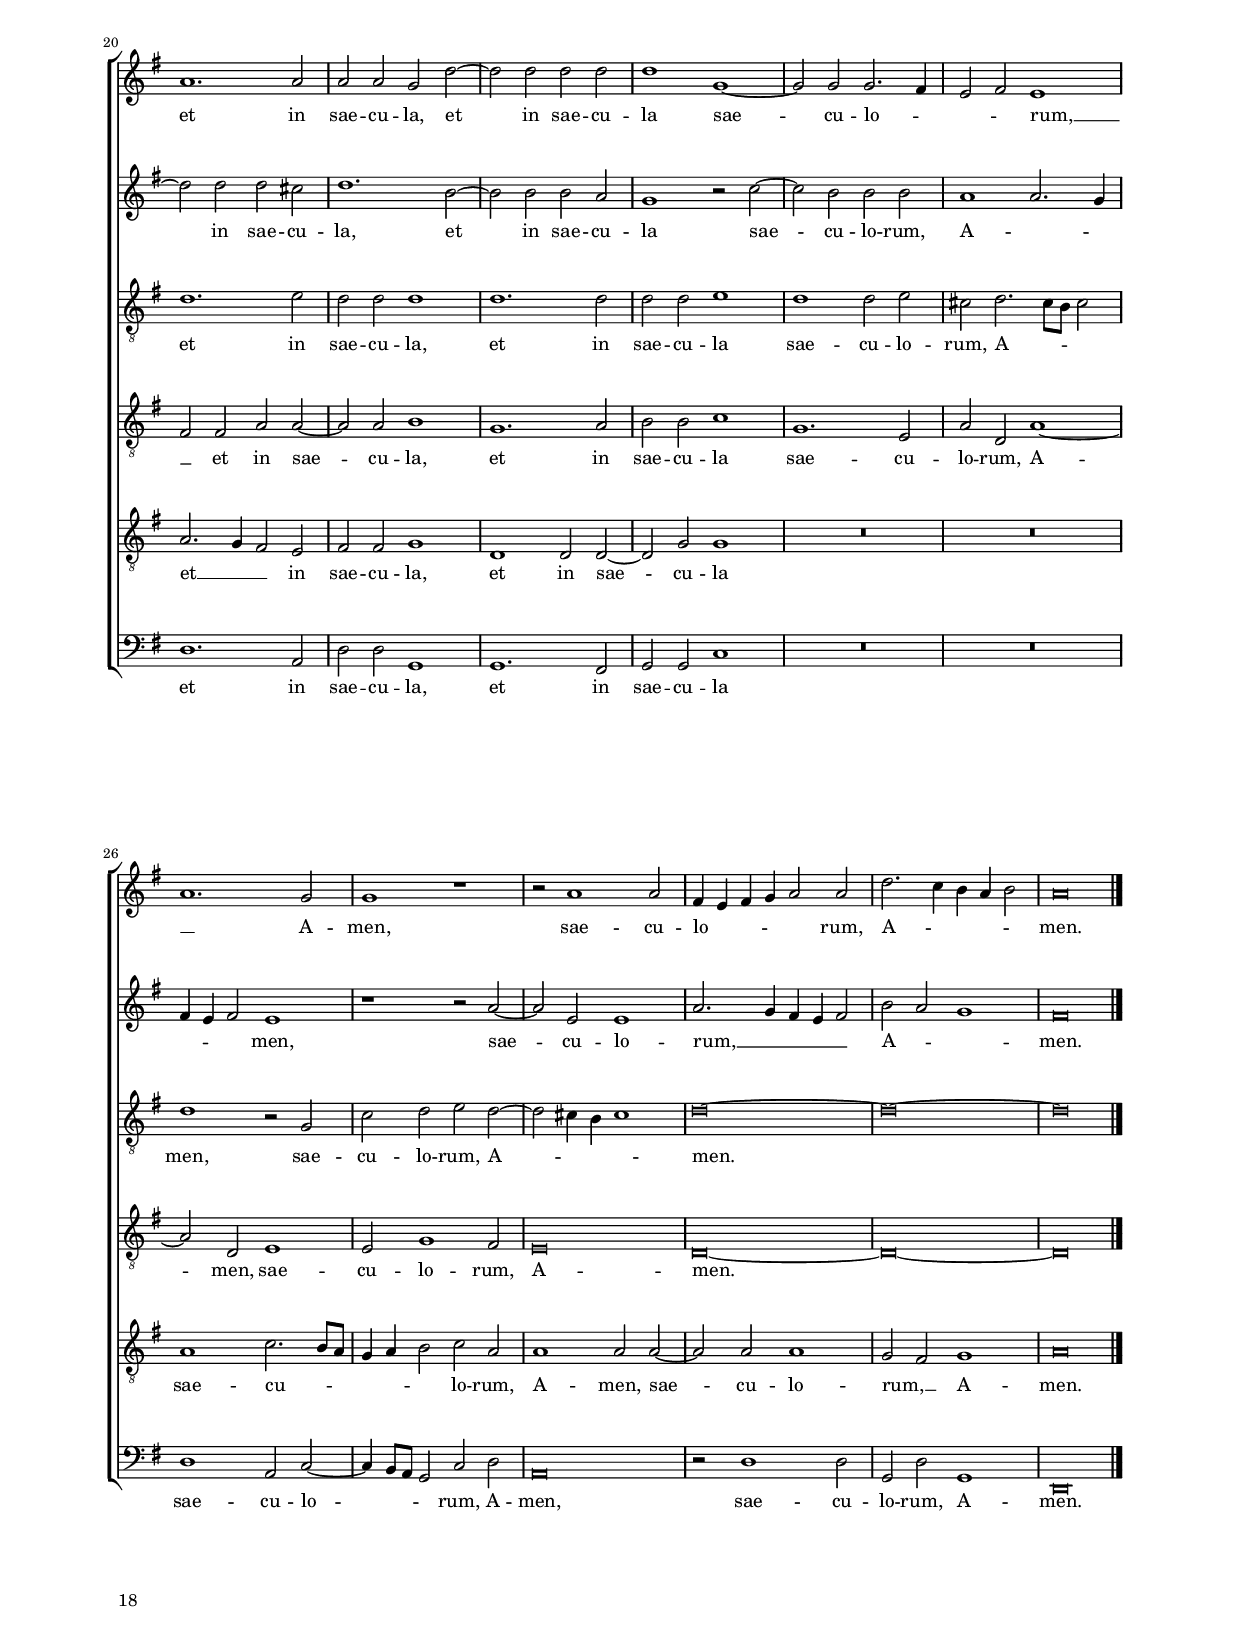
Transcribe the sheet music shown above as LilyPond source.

\version "2.24.2"
\include "deutsch.ly"
#(set-global-staff-size 15)
#(ly:set-option 'point-and-click #f)


\header
{
	dedication= \markup { \fontsize #1 "Psalmus Poenitentialis VII" }
	title=\markup { \vspace #2 "Domine exaudi orationem meam, auribus" }
	composer="Orlandus Lassus"
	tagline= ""
}
	
	ficta = { \once \set suggestAccidentals = ##t }
	
	forget = #(define-music-function (music) (ly:music?) #{
		\accidentalStyle forget
		$music
		\accidentalStyle default
		#})
	
	m = \melisma
	me = \melismaEnd


\paper
	{
	top-margin = 1.8 \cm
	bottom-margin = 1.2 \cm
	left-margin = 2 \cm
	right-margin = 2 \cm
	ragged-bottom = ##f
	ragged-last-bottom = ##f
	print-page-number = ##f
	score-system-spacing = #'((basic-distance . 20) (minimum-distance . 14) (padding . 5) (strechability . 150))
	system-system-spacing = #'((basic-distance . 20) (minimum-distance . 14) (padding . 5) (strechability . 150))
	oddFooterMarkup=\markup   \fill-line { "" \fromproperty #'page:page-number-string }
	evenFooterMarkup=\markup  \fill-line { \fromproperty #'page:page-number-string "" }
	last-bottom-spacing = #'((basic-distance . 12) (minimum-distance . 7) (padding . 4))
	}

global = {
	\key c \major
	\time 2/2 \set Score.measureLength = #(ly:make-moment 2/1)
	\skip 1*2*21 \bar "|."
	}
	

incipitcantus = \markup { \score {
	{
	\set Staff.instrumentName = \markup { \fontsize #1 "Cantus" }
	\key c \major
	\clef violin
	s4 \bar ""
	}
	\layout  {
	raggedright = ##t
	indent = 1.5 \cm
	line-width = 2.5 \cm
	\context { \Staff \remove Time_signature_engraver }
	\override Staff.Clef.Y-extent = #'(0 . 0)
	}} \hspace #1 }
      
      
incipitaltus = \markup { \score {
	{
	\set Staff.instrumentName = \markup { \fontsize #1 "Altus" }
	\key c \major
	\clef mezzosoprano
	s4 \bar ""
	}
	\layout  {
	raggedright = ##t
	indent = 1.5 \cm
	line-width = 2.5 \cm
	\context { \Staff \remove Time_signature_engraver }
	\override Staff.Clef.Y-extent = #'(0 . 0)
	}} \hspace #1 }


incipittenor = \markup { \score {
	{
	\set Staff.instrumentName = \markup { \fontsize #1 "Tenor" }
	\key c \major
	\clef alto
	s4 \bar ""
	}
	\layout  {
	raggedright = ##t
	indent = 1.5 \cm
	line-width = 2.5 \cm
	\context { \Staff \remove Time_signature_engraver }
	\override Staff.Clef.Y-extent = #'(0 . 0)
	}} \hspace #1 }
      
      
incipitquintus = \markup { \score {
	{
	\set Staff.instrumentName = \markup { \fontsize #1 "Quintus" }
	\key c \major
	\clef alto
	s4 \bar ""
	}
	\layout  {
	raggedright = ##t
	indent = 1.5 \cm
	line-width = 2.5 \cm
	\context { \Staff \remove Time_signature_engraver }
	\override Staff.Clef.Y-extent = #'(0 . 0)
	}} \hspace #1 }
      
      
incipitbassus = \markup { \score {
	{
	\set Staff.instrumentName = \markup { \fontsize #1 "Bassus" }
	\key c \major
	\clef varbaritone
	s4 \bar ""
	}
	\layout  {
	raggedright = ##t
	indent = 1.5 \cm
	line-width = 2.5 \cm
	\context { \Staff \remove Time_signature_engraver }
	\override Staff.Clef.Y-extent = #'(0 . 0)
	}} \hspace #1 }


cantus =  \relative c''
	{
	h1. c2
	c1 c
	d1 e~
	e2 h h h
%5
	c1 c2 e~ |
	e4 \m d d1 \ficta cis2 \me
	d1 r
	r2 d2. d4 c2
	h2 c c1
%10
	r2 c c c~ |
	c2 c h h
	a2 a r1
	r1 h
	cis2 d e d
%15
	d1 cis |
	cis1 d
	e1 d
	h1 c~
	c1 e
%20
	d1 a2. a4 |
	h\breve |
	}


altus =  \relative c'
	{
	g'1. g2
	g1 a
	a1 a
	gis1 gis2 gis
%5
	a1. e2 |
	a\breve
	a1 a2. a4
	g1 a2. a4
	g1 r2 g
%10
	a2 a1 a2 |
	g\breve
	f1 a
	gis1. gis2
	a1 a2 a~
%15
	a2 g a1 |
	a2 a h1
	c1 h2 a
	d,1 f
	g1. g2~
%20
	g2 \m fis4 e fis2 \me fis |
	g\breve |
	}


tenor =  \relative c'
	{
	r1 g~
	g2 c c a~
	a2 d2. \m c8 h c2 \me
	h\breve
%5
	r2 a c c |
	a2 f' e1
	d1 r
	r1 r2 e~
	e4 e c2 g' e
%10
	f2 f1 f2 |
	e2 e d g,
	a\breve
	h1. e2
	a,2 d cis d
%15
	b1 a |
	r2 a d1
	c1 d
	r2 g, a4 \m h c d
	e2 \me e c1
%20
	a1. a2 |
	g\breve |
	}


quintus  =  \relative c'
	{
	d1. e2
	e1 f
	f1 e
	e1 e2 e
%5
	e1 f2 g \m |
	f2 \me d r1
	f2. f4 f2 e~
	e2 d e1
	r2 e1 c2
%10
	c2 c c1 |
	c2 g1 d'2
	d2 d c d
	e1 e2 h
	e2 f e f
%15
	d1 e~ |
	e2 e g1
	g1 g2 fis
	g1 c,2 a
	c2. c4 g2 g
%20
	d'2. d4 d1~ |
	d\breve |
	}


bassus  =  \relative c
	{
	g'1. c,2
	c1 f
	d1 a'
	e1 e2 e
%5
	a2. \m g4 f2 \me c |
	d1 a'
	r2 d2. d4 c2
	c2 b a1
	r1 c
%10
	f,2 f1 f2 |
	c1 g'
	d2. \m e4 f1 \me
	e\breve
	R\breve
%15
	R\breve |
	a1 g
	c,1 g'2 d
	g1 f
	c\breve
%20
	d1. d2 |
	g\breve |
	}


lyricscantus = \lyricmode {
	Do -- mi -- ne ex -- au -- di o -- ra -- ti -- o -- nem me -- am,
	au -- ri -- bus per -- ci -- pe ob -- se -- cra -- ti -- o -- nem me -- am
	in ve -- ri -- ta -- te tu -- a,
	ex -- au -- di me in tu -- a ju -- sti -- ti -- a.
	}


lyricsaltus = \lyricmode {
	Do -- mi -- ne ex -- au -- di o -- ra -- ti -- o -- nem me -- am,
	au -- ri -- bus per -- ci -- pe ob -- se -- cra -- ti -- o -- nem me -- am
	in ve -- ri -- ta -- te tu -- a,
	ex -- au -- di me in tu -- a ju -- sti -- ti -- a.
	}


lyricstenor = \lyricmode {
	Do -- mi -- ne ex -- au -- di o -- ra -- ti -- o -- nem me -- am,
	au -- ri -- bus per -- ci -- pe ob -- se -- cra -- ti -- o -- nem me -- am
	in ve -- ri -- ta -- te tu -- a,
	ex -- au -- di me in tu -- a ju -- sti -- ti -- a.
	}


lyricsquintus = \lyricmode {
	Do -- mi -- ne ex -- au -- di o -- ra -- ti -- o -- nem me -- am,
	au -- ri -- bus per -- ci -- pe ob -- se -- cra -- ti -- o -- nem,
	ob -- se -- cra -- ti -- o -- nem me -- am
	in ve -- ri -- ta -- te tu -- a,
	ex -- au -- di me in tu -- a ju -- sti -- ti -- a,
	ju -- sti -- ti -- a.
	}


lyricsbassus = \lyricmode {
	Do -- mi -- ne ex -- au -- di o -- ra -- ti -- o -- nem me -- am,
	au -- ri -- bus per -- ci -- pe ob -- se -- cra -- ti -- o -- nem me -- am
	ex -- au -- di me in tu -- a ju -- sti -- ti -- a.
	}


\score
{  
	\transpose c g, {
	\new ChoirStaff \with { \override StaffGrouper.staff-staff-spacing.basic-distance = #12 }
	<<

	\new Staff << \global
	\new Voice="v1" {
		\set Staff.instrumentName=\incipitcantus
		\set Staff.midiInstrument = "reed organ"
		\clef violin
		\cantus }
	\new Lyrics \lyricsto "v1" {\lyricscantus }
	>>


	\new Staff << \global
	\new Voice="v2" {
		\set Staff.instrumentName=\incipitaltus
		\set Staff.midiInstrument = "reed organ"
		\clef "G_8" % violin% "G_8"
		\altus}
	\new Lyrics \lyricsto "v2" {\lyricsaltus }
	>>


	\new Staff << \global
	\new Voice="v3" {
		\set Staff.instrumentName=\incipittenor
		\set Staff.midiInstrument = "reed organ"
		\clef "G_8"
		\tenor }
	\new Lyrics \lyricsto "v3" {\lyricstenor }
	>>


	\new Staff << \global
	\new Voice="v5" {
		\set Staff.instrumentName=\incipitquintus
		\set Staff.midiInstrument = "reed organ"
		\clef "G_8"
		\quintus}
	\new Lyrics \lyricsto "v5" {\lyricsquintus }
	>>


	\new Staff << \global
	\new Voice="v4" {
		\set Staff.instrumentName=\incipitbassus
		\set Staff.midiInstrument = "reed organ"
		\clef bass
		\bassus }
	\new Lyrics \lyricsto "v4" {\lyricsbassus}
	>>

	>>
	} % transpose

	\layout
	{
	indent = 2.5 \cm
	\context { \Staff \override TimeSignature.break-visibility = #end-of-line-invisible }
	\context { \Lyrics \override VerticalAxisGroup.nonstaff-relatedstaff-spacing.padding = #1.3 }
%	\context { \Voice \override Slur.transparent = ##t }
%	\context { \Voice \override AccidentalSuggestion.avoid-slur = #'ignore }
	\context { \Staff \consists Ambitus_engraver }
	\context { \Score \override BarNumber.padding = #2 }
	\context { \Voice \override NoteHead.style = #'baroque }
	}

	\header { piece = "1." }

\midi
	{
	\tempo 2 = 90
	}

}

%%%%%%%%%%%%%%%%%%%%   2. ET NON INTRES


global = {
	\key c \major
	\time 2/2 \set Score.measureLength = #(ly:make-moment 2/1)
	\skip 1*2*22 \bar "|."
	}


cantus =  \relative c''
	{
	r1 g~
	g2 g c1
	h2 d1 d2
	c2 c c1
%5
	r2 d e c~ |
	c2 f1 d2~
	d2 g1 e2
	d\breve~
	d\breve
%10
	R\breve |
	R\breve
	r2 h1 h2
	cis2 cis d d
	e1. d2
%15
	d1 r2 e |
	f2 e2. \m d4 d2~
	d4 c8 h c4 d e c d2 \me
	e2 d2. \m c4 c h8 a
	h1 \me a2 c~
%20
	c2 c c1 |
	d\breve~
	d\breve |
	}


altus =  \relative c'
	{
	e1. d2
	e2. \m f4 g1 \me
	g2 g1 g2
	g2 g a f
%5
	a\breve |
	a2 f2. \m g4 a2 \me
	g2. \m f4 e c c'2~
	c4 h8 a h2 \me a2. a4
	d,1 g~
%10
	g2 g a1 |
	h2 h c a~
	a2 \m gis4 \ficta fis gis2 \me gis
	a2 a h a
	c2 c c b~
%15
	b2 b a a |
	a2 g1 f2
	a2. \m h4 c a h2
	c2 h2. a4 a2~
	a2 \ficta gis \me a1~
%20
	a1 g~ |
	g2 g g1
	fis\breve |
	}


tenor =  \relative c'
	{
	c1. d2
	c4 \m h c d e1 \me
	d2 d1 h2
	c2. c4 c2 a
%5
	d2 d c a |
	c2. c4 d2 a
	h2 h c c
	d2. d4 d1
	h\breve
%10
	c2 h c c |
	d2 e1 \m d4 c
	h2 \me h e1
	a,1 g2 d'
	c2 a c g~
%15
	g2 g a1 |
	R\breve
	r2 a'1 g2
	c,2 g' f1
	e2. \m d4 c h a2 \me
%20
	c1. c2 |
	b\breve
	a\breve |
	}


quintus  =  \relative c'
	{
	g1. g2
	g\breve
	g2 h1 d2
	e2 e f c
%5
	f2 f e1 |
	f2 a a4 \m g f e
	d2 \me d g1
	g2 g1 \ficta fis2
	g1 d
%10
	e2 d f e |
	g2 g1 f2
	e2. \m d8 c h1 \me
	e1 g2 f
	g2 a g g~
%15
	g2 g f e |
	c1 d2 d
	f2 e r1
	R\breve
	r2 e1 e2
%20
	f1 \m e \me |
	d\breve~
	d\breve |
	}


bassus  =  \relative c
	{
	c1. h2
	c1 c
	r2 g'1 g2
	c,2 c f1
%5
	r2 d a'1 |
	f1 d
	g1 c,2. c4
	g'1 r
	g1. g2
%10
	c,2 g' f a |
	g4 \m f e d c2 \me d
	e\breve
	R\breve
	R\breve
%15
	d'1. c2 |
	f,2 c' b1
	a1 r
	R\breve
	r1 a
%20
	f1 \m c \me |
	g'\breve
	d\breve |
	}


lyricscantus = \lyricmode {
	Et non in -- tres in ju -- di -- ci -- um cum ser -- vo tu -- o Do -- mi -- ne,
	qui -- a non ju -- sti -- fi -- ca -- bi -- tur in con -- spe -- ctu tu -- o
	om -- nis vi -- vens.
	}


lyricsaltus = \lyricmode {
	Et non in -- tres in ju -- di -- ci -- um cum ser -- vo tu -- o __ Do -- mi -- ne,
	qui -- a non ju -- sti -- fi -- ca -- bi -- tur,
	qui -- a non ju -- sti -- fi -- ca -- bi -- tur in con -- spe -- ctu tu -- o
	om -- nis vi -- vens.
	}


lyricstenor = \lyricmode {
	Et non in -- tres in ju -- di -- ci -- um cum ser -- vo tu -- o Do -- mi -- ne,
	cum ser -- vo tu -- o Do -- mi -- ne,
	qui -- a non ju -- sti -- fi -- ca -- bi -- tur,
	qui -- a non ju -- sti -- fi -- ca -- bi -- tur in con -- spe -- ctu tu -- o __
	om -- nis vi -- vens.
	}


lyricsquintus = \lyricmode {
	Et non in -- tres in ju -- di -- ci -- um cum ser -- vo tu -- o,
	cum ser -- vo tu -- o Do -- mi -- ne,
	qui -- a non ju -- sti -- fi -- ca -- bi -- tur, __
	qui -- a non ju -- sti -- fi -- ca -- bi -- tur in con -- spe -- ctu tu -- o
	om -- nis vi -- vens.
	}


lyricsbassus = \lyricmode {
	Et non in -- tres in ju -- di -- ci -- um cum ser -- vo tu -- o Do -- mi -- ne,
	qui -- a non ju -- sti -- fi -- ca -- bi -- tur in con -- spe -- ctu tu -- o
	om -- nis __ vi -- vens.
	}


\score
{  
	\transpose c g, {
	\new ChoirStaff \with { \override StaffGrouper.staff-staff-spacing.basic-distance = #12 }
	<<

	\new Staff <<\global
	\new Voice="v1" {
	  \set Staff.instrumentName="C"
		\set Staff.midiInstrument = "reed organ"
		\clef violin
		\cantus }
	\new Lyrics \lyricsto "v1" {\lyricscantus }
	>>


	\new Staff << \global
	\new Voice="v2" {
	  \set Staff.instrumentName="A"
		\set Staff.midiInstrument = "reed organ"
		\clef "G_8" % violin
		\altus}
	\new Lyrics \lyricsto "v2" {\lyricsaltus }
	>>


	\new Staff <<\global
	\new Voice="v3" {
	  \set Staff.instrumentName="T"
		\set Staff.midiInstrument = "reed organ"
		\clef "G_8"
		\tenor }
	\new Lyrics \lyricsto "v3" {\lyricstenor }
	>>


	\new Staff << \global
	\new Voice="v5" {
	  \set Staff.instrumentName="Q"
		\set Staff.midiInstrument = "reed organ"
		\clef "G_8"
		\quintus}
	\new Lyrics \lyricsto "v5" {\lyricsquintus }
	>>


	\new Staff <<\global
	\new Voice="v4" {
	  \set Staff.instrumentName="B"
		\set Staff.midiInstrument = "reed organ"
		\clef bass
		\bassus }
	\new Lyrics \lyricsto "v4" {\lyricsbassus}
	>>
	
	>>
	} % transpose

	\layout
	{
	indent = 0.8 \cm
	\context { \Staff \override TimeSignature.break-visibility = #end-of-line-invisible }
	\context { \Lyrics \override VerticalAxisGroup.nonstaff-relatedstaff-spacing.padding = #1.5 }
	\context { \Staff \consists Ambitus_engraver }
	\context { \Score \override BarNumber.padding = #2 }
	\context { \Voice \override NoteHead.style = #'baroque }
	}

	\header { piece = \markup { "2."} }

\midi
	{
	\tempo 2 = 90
	}
	
}


%%%%%%%%%%%%%%%%%%%%   3. QUIA PERSECUTUS


global = {
	\key c \major
	\time 2/2 \set Score.measureLength = #(ly:make-moment 2/1)
	\skip 1*2*18 \bar "|."
	}


tenor =  \relative c'
	{
	R\breve
	r1 g
	a2 h1 c2
	d2 e a, c
%5
	d2 f2. \m e4 d2~ |
	d2 \me c e f
	c2 d1 \m c2~
	c2 h \me c1
	g1 d'2 g,
%10
	g1 a2 c |
	d\breve
	c2. \m h4 a h c d
	e4 f g2 \me c, e
	a,4 \m h c a h1 \me
%15
	a2 a4 \m h c d e c |
	d2 \me h1 g2~
	g2 \m fis4 e fis g2 fis4 \me
	g\breve |
	}


quintus  =  \relative c'
	{
	g1. a2~
	a2 h1 c2
	d1 e2 f
	g1 e2 f~
%5
	f4 \m e d c d e f2~ |
	f2 e4 d c2 \me a~
	a2 f'2. f4 e2
	d1 e
	h1 h2 h
%10
	e1 c2 a |
	b2. \m a8 g f2 \me g
	a2. \m h4 c d e2 \me
	a,2 e'2. \m d4 c2~
	c4 h a1 \me g2
%15
	c2. \m h4 a2 \me g4 \m a |
	h4 c d2 \me g,2. \m a4
	h2 a4 g a1 \me
	h\breve |
	}


bassus  =  \relative c
	{
	r1 c
	d1 e
	f2 g1 a2
	h2 c1 a2
%5
	b1 b |
	a1. d,2
	f1 g~
	g1 c,
	e1 h2 e
%10
	c1 f2 f
	b,\breve
	a2 f'1 c2
	c'2. \m h4 a2. g4
	f1 \me e
%15
	r2 f1 c2 |
	g'2. \m f4 e1
	d\breve \me
	g,\breve |
	}


lyricstenor = \lyricmode {
	Qui -- a per -- se -- cu -- tus est i -- ni -- mi -- cus a -- ni -- mam me -- am,
	hu -- mi -- li -- a -- vit in ter -- ra __ vi -- tam me -- am,
	vi -- tam me -- am.
	}


lyricsquintus = \lyricmode {
	Qui -- a per -- se -- cu -- tus est i -- ni -- mi -- cus a -- ni -- mam me -- am,
	hu -- mi -- li -- a -- vit in ter -- ra vi -- tam me -- am,
	vi -- tam __ me -- am.
	}


lyricsbassus = \lyricmode {
	Qui -- a per -- se -- cu -- tus est i -- ni -- mi -- cus a -- ni -- mam me -- am,
	hu -- mi -- li -- a -- vit in ter -- ra vi -- tam me -- am,
	vi -- tam me -- am.
	}


\score
{  
	\transpose c g, {
	\new ChoirStaff \with { \override StaffGrouper.staff-staff-spacing.basic-distance = #13 }
	<<

	\new Staff <<\global
	\new Voice="v3" {
	  \set Staff.instrumentName="T"
		\set Staff.midiInstrument = "reed organ"
		\clef "G_8"
		\tenor }
	\new Lyrics \lyricsto "v3" {\lyricstenor }
	>>


	\new Staff << \global
	\new Voice="v5" {
	  \set Staff.instrumentName="Q"
		\set Staff.midiInstrument = "reed organ"
		\clef "G_8"
		\quintus}
	\new Lyrics \lyricsto "v5" {\lyricsquintus }
	>>


	\new Staff <<\global
	\new Voice="v4" {
	  \set Staff.instrumentName="B"
		\set Staff.midiInstrument = "reed organ"
		\clef bass
		\bassus }
	\new Lyrics \lyricsto "v4" {\lyricsbassus}
	>>
	
	>>
	} % transpose

	\layout
	{
	indent = 0.8 \cm
	\context { \Staff \override TimeSignature.break-visibility = #end-of-line-invisible }
	\context { \Lyrics \override VerticalAxisGroup.nonstaff-relatedstaff-spacing.padding = #1.6 }
%	\context { \Voice \override Slur.transparent = ##t }
%	\context { \Voice \override AccidentalSuggestion.avoid-slur = #'ignore }
	\context { \Staff \consists Ambitus_engraver }
	\context { \Score \override BarNumber.padding = #2 }
	\context { \Voice \override NoteHead.style = #'baroque }
	}

	\header { piece = \markup { \vspace #2 "3."} }

\midi
	{
	\tempo 2 = 90
	}
	
}


%%%%%%%%%%%%%%%%%%%%   4.  COLLOCAVIT ME


global = {
	\key c \major
	\time 2/2 \set Score.measureLength = #(ly:make-moment 2/1)
	\skip 1*2*20 \bar "|."
	}


cantus =  \relative c''
	{
	a1. a2
	a1 e
	g2 g1 g2
	g1 g~
%5
	g1 f |
	f2 f1 f2
	f1 e2. \m f4
	g2 \me g g1
	r2 g c c
%10
	h1. c2 |
	a1. a2
	c1 h
	r1 r2 c~
	c4 c c2 h1
%15
	a1 r4 a2 d4~ |
	d4 h2 e2 c2 a4~
	a4 d4. \m c8 h4 \me c2 c
	r4 d2 g2 e2 c4~
	c4 a2 d2 \m cis8 h cis2 \me
%20
	d\breve |
	}


altus =  \relative c'
	{
	fis1. fis2
	fis1 g
	e1 e~
	e2 e d1
%5
	c1 c |
	d2 d1 d2
	d1 g2. \m f4
	e2 \me d d1
	r2 e1 a2~
%10
	a2 gis gis a |
	f2 e fis1
	g\breve
	g2. g4 a2 f
	g2 g1 g2
%15
	e1 fis |
	g4 d g2 e f4 c
	f2 d g a
	a2 h g4 c2 a4~
	a4 f2 a4 a1
%20
	fis\breve |
	}


tenor =  \relative c'
	{
	a1. a2
	d1 g,
	c1 h~
	h2 h h1
%5
	g1 a |
	a2 b1 b2
	b1 g2 g
	g\breve
	r2 g a a
%10
	h1. a2 |
	a\breve
	r2 g g4 \m a h c
	d2 \me e a,2. a4
	c1 g
%15
	a1 a2 d |
	h2 e c a
	d2 h4 g2 c2 f4
	d2 g e4 c e2
	f4 c d f e1
%20
	d\breve |
	}


quintus  =  \relative c'
	{
	d1. d2
	a1 c
	g1 g~
	g2 g g1
%5
	e1 r2 f~ |
	f2 f f1~
	f2 f c' c~
	c2 h h1
	r2 c1 e2
%10
	e2 e1 e2 |
	d2 cis d1
	e1 d2. \m c4
	h2 \me c c2. \m d4
	e4 f e2. d4 d2~
%15
	d2 \me \ficta cis d r4 d~ |
	d4 g2 e2 a2 f4
	a2 g2 e2 f4 c4
	f2 d e c
	a\breve
%20
	a\breve |
	}


bassus  =  \relative c
	{
	d1. d2
	d1 c
	c1 e~
	e2 e h1
%5
	c1 f |
	d2 b1 b2
	b1 c~
	c2 g g1
	r2 c a a
%10
	e'1. a,2 |
	d2 a d1
	c1 r2 g'~
	g4 g e2 f1
	c1 r
%15
	r1 d |
	g2 e a f
	d2 g c, f
	r2 g c a
	f2 d a1
%20
	d\breve |
	}


lyricscantus = \lyricmode {
	Col -- lo -- ca -- vit me in ob -- scu -- ris si -- cut mor -- tu -- os sae -- cu -- li,
	et an -- xi -- a -- tus est su -- per me spi -- ri -- tus me -- us,
	in me tur -- ba -- tum est cor __ me -- um,
	tur -- ba -- tum est cor me -- um.
	}


lyricsaltus = \lyricmode {
	Col -- lo -- ca -- vit me in ob -- scu -- ris si -- cut mor -- tu -- os sae -- cu -- li,
	et an -- xi -- a -- tus est su -- per me spi -- ri -- tus me -- us,
	spi -- ri -- tus me -- us,
	in me tur -- ba -- tum est cor me -- um,
	in me tur -- ba -- tum est cor me -- um.
	}


lyricstenor = \lyricmode {
	Col -- lo -- ca -- vit me in ob -- scu -- ris si -- cut mor -- tu -- os sae -- cu -- li,
	et an -- xi -- a -- tus est su -- per __ me spi -- ri -- tus me -- us,
	in me tur -- ba -- tum est cor me -- um,
	in me tur -- ba -- tum est,
	tur -- ba -- tum est cor me -- um.
	}


lyricsquintus = \lyricmode {
	Col -- lo -- ca -- vit me in ob -- scu -- ris si -- cut mor -- tu -- os sae -- cu -- li,
	et an -- xi -- a -- tus est su -- per me spi -- ri -- tus __ me -- us,
	in me tur -- ba -- tum est cor me -- um,
	tur -- ba -- tum est cor me -- um.
	}


lyricsbassus = \lyricmode {
	Col -- lo -- ca -- vit me in ob -- scu -- ris si -- cut mor -- tu -- os sae -- cu -- li,
	et an -- xi -- a -- tus est su -- per me spi -- ri -- tus me -- us,
	in me tur -- ba -- tum est cor me -- um,
	tur -- ba -- tum est cor me -- um.
	}


\score
{  
	\transpose c g, {
	\new ChoirStaff \with { \override StaffGrouper.staff-staff-spacing.basic-distance = #12 }
	<<

	\new Staff <<\global
	\new Voice="v1" {
	  \set Staff.instrumentName="C"
		\set Staff.midiInstrument = "reed organ"
		\clef violin
		\cantus }
	\new Lyrics \lyricsto "v1" {\lyricscantus }
	>>


	\new Staff << \global
	\new Voice="v2" {
	  \set Staff.instrumentName="A"
		\set Staff.midiInstrument = "reed organ"
		\clef "G_8" % violin
		\altus}
	\new Lyrics \lyricsto "v2" {\lyricsaltus }
	>>


	\new Staff <<\global
	\new Voice="v3" {
	  \set Staff.instrumentName="T"
		\set Staff.midiInstrument = "reed organ"
		\clef "G_8"
		\tenor }
	\new Lyrics \lyricsto "v3" {\lyricstenor }
	>>


	\new Staff << \global
	\new Voice="v5" {
	  \set Staff.instrumentName="Q"
		\set Staff.midiInstrument = "reed organ"
		\clef "G_8"
		\quintus}
	\new Lyrics \lyricsto "v5" {\lyricsquintus }
	>>


	\new Staff <<\global
	\new Voice="v4" {
	  \set Staff.instrumentName="B"
		\set Staff.midiInstrument = "reed organ"
		\clef bass
		\bassus }
	\new Lyrics \lyricsto "v4" {\lyricsbassus}
	>>
	
	>>
	} % transpose

	\layout
	{
	indent = 0.8 \cm
	\context { \Staff \override TimeSignature.break-visibility = #end-of-line-invisible }
	\context { \Lyrics \override VerticalAxisGroup.nonstaff-relatedstaff-spacing.padding = #1.4 }
%	\context { \Voice \override Slur.transparent = ##t }
%	\context { \Voice \override AccidentalSuggestion.avoid-slur = #'ignore }
	\context { \Staff \consists Ambitus_engraver }
	\context { \Score \override BarNumber.padding = #2 }
	\context { \Voice \override NoteHead.style = #'baroque }
	}

	\header { piece = \markup { "4."} }

\midi
	{
	\tempo 2 = 90
	}
	
}


%%%%%%%%%%%%%%%%%%%%   5. MEMOR FUI DIERUM


global = {
	\key c \major
	\time 2/2 \set Score.measureLength = #(ly:make-moment 2/1)
	\skip 1*2*22 \bar "|."
	}


cantus =  \relative c''
	{
	a1. a2
	h\breve
	c1. c2
	d1. c2
%5
	h2 a g1 |
	fis\breve
	R\breve
	r2 a1 c2~
	c4 c c2 c d~
%10
	d2 d c e~ |
	e4 \m d d2. \ficta cis8 h \ficta cis!2 \me
	d2 a1 a2
	c2. \m d4 e f e d
	c2 \me c r1
%15
	r2 d1 c2 |
	f2 e d1
	e1 r
	r1 e~
	e2 d c1
%20
	h2 h1 d2 |
	c1 g~
	g\breve |
	}


altus =  \relative c'
	{
	R\breve
	R\breve
	R\breve
	R\breve
%5
	R\breve |
	a'1. a2
	e1 \m g \me
	f1 e2 a
	a2. a4 g1
%10
	f2 a1 a2 |
	b1 a2. \m g4
	f4 e f2 \me e1
	r2 a,1 a2
	c2. \m d4 e f e2 \me
%15
	d1 f2. \m g4 |
	a4 h c2 \me h a~
	a2 a a2. \m g4
	f1 \me e2 c'~
	c2 h a1
%20
	g1 g~ |
	g2 g e1
	d\breve |
	}


tenor =  \relative c'
	{
	R\breve
	R\breve
	R\breve
	R\breve
%5
	R\breve |
	r1 a
	a2 c2. \m d4 e c
	d2 \me d a e'
	f2. f4 e2 d~
%10
	d2 a2. a4 c2 |
	d2 d r a~
	a2 a c2. \m d4
	e4 f e2. d4 c2 \me
	a2 g g' g~
%15
	g2 g a1 |
	f2 g1 f2
	e4 \m d c h a2 \me a
	d1 g,2 g'~
	g2 g e1
%20
	e2 h1 h2 |
	g\breve
	g\breve |
	}


quintus  =  \relative c'
	{
	r1 d~
	d2 d e1
	e2 e f1
	f2 f d e~
%5
	e4 \m d d1 \ficta cis2 \me |
	d\breve
	R\breve
	r1 c
	c1. h2
%10
	a2 f' e2. e4 |
	g1 e
	d1 a
	a2 c2. \m d4 e f
	e2. d4 c2 h4 a
%15
	h1 \me a |
	c1 \m d2. \me d4
	c2 e d4 \m c c2~
	c2 h \me c c~
	c2 g a1
%20
	e2 e'1 d2 |
	e2. \m d4 c1 \me
	h\breve |
	}


bassus  =  \relative c
	{
	R\breve
	g'1. g2
	a1 a2 a
	b1. a2
%5
	g2 f e1 |
	d\breve
	R\breve
	r1 r2 a'
	f2. f4 c2 g'
%10
	d2. d4 a'1 |
	g1 \m a \me
	d,1 r
	r1 a
	a2 c2. \m d4 e f
%15
	g1 \me d2 f~ |
	f2 c g' d
	a'2. \m g4 f2. e4
	d1 \me c
	R\breve
%20
	r2 e1 h2 |
	c\breve
	g\breve |
	}


lyricscantus = \lyricmode {
	Me -- mor fu -- i di -- e -- rum an -- ti -- quo -- rum
	in om -- ni -- bus o -- pe -- ri -- bus tu -- is,
	et in fa -- ctis ma -- nu -- um tu -- a -- rum me -- di -- ta -- bar,
	me -- di -- ta -- bar.
	}


lyricsaltus = \lyricmode {
	Me -- di -- ta -- tus sum in om -- ni -- bus o -- pe -- ri -- bus tu -- is,
	et in fa -- ctis ma -- nu -- um tu -- a -- rum me -- di -- ta -- bar,
	me -- di -- ta -- bar.
	}


lyricstenor = \lyricmode {
	Me -- di -- ta -- tus sum in om -- ni -- bus o -- pe -- ri -- bus tu -- is,
	et in fa -- ctis ma -- nu -- um tu -- a -- rum,
	ma -- nu -- um __ tu -- a -- rum me -- di -- ta -- bar,
	me -- di -- ta -- bar.
	}


lyricsquintus = \lyricmode {
	Me -- mor fu -- i di -- e -- rum an -- ti -- quo -- rum
	in om -- ni -- bus o -- pe -- ri -- bus tu -- is,
	et in fa -- ctis ma -- nu -- um tu -- a -- rum me -- di -- ta -- bar,
	me -- di -- ta -- bar.
	}


lyricsbassus = \lyricmode {
	Me -- mor fu -- i di -- e -- rum an -- ti -- quo -- rum
	in om -- ni -- bus o -- pe -- ri -- bus tu -- is,
	et in fa -- ctis ma -- nu -- um tu -- a -- rum me -- di -- ta -- bar.
	}


\score
{  
	\transpose c g, {
	\new ChoirStaff \with { \override StaffGrouper.staff-staff-spacing.basic-distance = #12 }
	<<

	\new Staff <<\global
	\new Voice="v1" {
	  \set Staff.instrumentName="C"
		\set Staff.midiInstrument = "reed organ"
		\clef violin
		\cantus }
	\new Lyrics \lyricsto "v1" {\lyricscantus }
	>>


	\new Staff << \global
	\new Voice="v2" {
	  \set Staff.instrumentName="A"
		\set Staff.midiInstrument = "reed organ"
		\clef "G_8" % violin
		\altus}
	\new Lyrics \lyricsto "v2" {\lyricsaltus }
	>>


	\new Staff <<\global
	\new Voice="v3" {
	  \set Staff.instrumentName="T"
		\set Staff.midiInstrument = "reed organ"
		\clef "G_8"
		\tenor }
	\new Lyrics \lyricsto "v3" {\lyricstenor }
	>>


	\new Staff << \global
	\new Voice="v5" {
	  \set Staff.instrumentName="Q"
		\set Staff.midiInstrument = "reed organ"
		\clef "G_8"
		\quintus}
	\new Lyrics \lyricsto "v5" {\lyricsquintus }
	>>


	\new Staff <<\global
	\new Voice="v4" {
	  \set Staff.instrumentName="B"
		\set Staff.midiInstrument = "reed organ"
		\clef bass
		\bassus }
	\new Lyrics \lyricsto "v4" {\lyricsbassus}
	>>
	
	>>
	} % transpose

	\layout
	{
	indent = 0.8 \cm
	\context { \Staff \override TimeSignature.break-visibility = #end-of-line-invisible }
	\context { \Lyrics \override VerticalAxisGroup.nonstaff-relatedstaff-spacing.padding = #1.5 }
%	\context { \Voice \override Slur.transparent = ##t }
%	\context { \Voice \override AccidentalSuggestion.avoid-slur = #'ignore }
	\context { \Staff \consists Ambitus_engraver }
	\context { \Score \override BarNumber.padding = #2 }
	\context { \Voice \override NoteHead.style = #'baroque }
	}

	\header { piece = \markup { "5."} }

\midi
	{
	\tempo 2 = 90
	}
	
}


%%%%%%%%%%%%%%%%%%%%   6. EXPANDI MANUS MEAS


global = {
	\key c \major
	\time 2/2 \set Score.measureLength = #(ly:make-moment 2/1)
	\skip 1*2*17 \bar "|."
	}


cantus =  \relative c''
	{
	R\breve
	r1 d
	e1. d2
	cis2 d g,4 \m a h c
%5
	d2. c4 h2 \me a |
	h1 a
	r2 d2. d4 cis2
	d2. \m e4 f2 \me e
	r2 a,2. a4 gis2
%10
	a2. \m h4 c2 \me h |
	d1 e2 g~
	g2 f e1
	f2 d2. \m c4 d e
	f1 \me e2 f~
%15
	f4 \m e d c e d c h |
	c4 h a g a1 \me
	g\breve |
	}


altus =  \relative c'
	{
	g'1 a~
	a2 g fis g
	c,4 \m d e f g2. f4
	e2 \me d e1
%5
	d\breve |
	r2 g2. g4 fis2
	g2. \m a4 b2 \me a
	r2 d,2. d4 cis2
	d2. \m e4 f2 \me e
%10
	r2 d e g~ |
	g2 f e2. \m f4
	g2 \me a2. \m h4 c2 \me
	a2 b g1
	d2 a'1 d,2
%15
	f1 g2 a~ |
	a4 \m g g1 \ficta fis2 \me
	g\breve |
	}


lyricscantus = \lyricmode {
	Ex -- pan -- di ma -- nus me -- as ad te,
	a -- ni -- ma me -- a,
	a -- ni -- ma me -- a si -- cut ter -- ra si -- ne a -- qua ti -- bi.
	}


lyricsaltus = \lyricmode {
	Ex -- pan -- di ma -- nus me -- as ad te,
	a -- ni -- ma me -- a,
	a -- ni -- ma me -- a si -- cut ter -- ra si -- ne __ a -- qua ti -- bi,
	si -- ne a -- qua ti -- bi.
	}


\score
{  
	\transpose c g, {
	\new ChoirStaff \with { \override StaffGrouper.staff-staff-spacing.basic-distance = #13.5 }
	<<

	\new Staff <<\global
	\new Voice="v1" {
	  \set Staff.instrumentName="C"
		\set Staff.midiInstrument = "reed organ"
		\clef violin
		\cantus }
	\new Lyrics \lyricsto "v1" {\lyricscantus }
	>>


	\new Staff << \global
	\new Voice="v2" {
	  \set Staff.instrumentName="A"
		\set Staff.midiInstrument = "reed organ"
		\clef "G_8" % violin
		\altus}
	\new Lyrics \lyricsto "v2" {\lyricsaltus }
	>>

	>>
	} % transpose

	\layout
	{
	indent = 0.8 \cm
	\context { \Staff \override TimeSignature.break-visibility = #end-of-line-invisible }
	\context { \Lyrics \override VerticalAxisGroup.nonstaff-relatedstaff-spacing.padding = #3.5 }
%	\context { \Voice \override Slur.transparent = ##t }
%	\context { \Voice \override AccidentalSuggestion.avoid-slur = #'ignore }
	\context { \Staff \consists Ambitus_engraver }
	\context { \Score \override BarNumber.padding = #2 }
	\context { \Voice \override NoteHead.style = #'baroque }
	}

	\header { piece = \markup { "6."} }

\midi
	{
	\tempo 2 = 90
	}
	
}


%%%%%%%%%%%%%%%%%%%%   7. VELOCITER EXAUDI ME


global = {
	\key c \major
	\time 2/2 \set Score.measureLength = #(ly:make-moment 2/1)
	\skip 1*2*8 \bar "|."
	}


cantus =  \relative c''
	{
	h2 h4 a c2 d4 e~
	e4 d c c2 h4 h2
	c2 c4 h c2 c4 c~
	c4 c c d2 d4 a2
%5
	r2 e' g1 |
	g2 c,2. c4 d2
	d2. \m c8 h a2 \me h
	R\breve |
	}


altus =  \relative c'
	{
	g'2 g4 fis g2 a4 c~
	c4 h a a2 g4 g2
	e2 g4 g g2 a4 a~
	a4 a g g2 fis4 fis2
%5
	r2 g g1 |
	g2 a a4 g g2~
	g2 \m fis4 e fis2 \me g 
	R\breve |
	}


tenor =  \relative c'
	{
	d2 d4 d e2 d4 c~
	c4 g a f2 g4 g2
	g'2 e4 d c c c2
	a4 c2 b a4 a2
%5
	r2 c e1 |
	d2 f2. e4 d2
	d1 d
	R\breve |
	}


quintus  =  \relative c'
	{
	g2 g4 d' c2 f4 g~
	g4 g e f2 d4 d2
	c2 c4 d e2 f4 e~
	e4 f4 e4 d2 d4 d2
%5
	r2 g, c1 |
	h2 c2. c4 h2
	a1. g2
	R\breve |
	}


bassus  =  \relative c
	{
	R\breve
	R\breve
	c2 c4 g' c,2 f4 a~
	a4 f c g'2 d4 d2
%5
	r2 c c1 |
	g'2 f2. c4 g'2
	d1. g,2
	R\breve |
	}


lyricscantus = \lyricmode {
	Ve -- lo -- ci -- ter ex -- au -- di me Do -- mi -- ne,
	ve -- lo -- ci -- ter ex -- au -- di me Do -- mi -- ne,
	de -- fe -- cit spi -- ri -- tus me -- us.
	}


lyricsaltus = \lyricmode {
	Ve -- lo -- ci -- ter ex -- au -- di me Do -- mi -- ne,
	ve -- lo -- ci -- ter ex -- au -- di me Do -- mi -- ne,
	de -- fe -- cit spi -- ri -- tus me -- us.
	}


lyricstenor = \lyricmode {
	Ve -- lo -- ci -- ter ex -- au -- di me Do -- mi -- ne,
	ve -- lo -- ci -- ter ex -- au -- di me Do -- mi -- ne,
	de -- fe -- cit spi -- ri -- tus me -- us.
	}


lyricsquintus = \lyricmode {
	Ve -- lo -- ci -- ter ex -- au -- di me Do -- mi -- ne,
	ve -- lo -- ci -- ter ex -- au -- di me Do -- mi -- ne,
	de -- fe -- cit spi -- ri -- tus me -- us.
	}


lyricsbassus = \lyricmode {
	Ve -- lo -- ci -- ter ex -- au -- di me Do -- mi -- ne,
	de -- fe -- cit spi -- ri -- tus me -- us.
	}


\score
{  
	\transpose c g, {
	\new ChoirStaff \with { \override StaffGrouper.staff-staff-spacing.basic-distance = #12 }
	<<

	\new Staff <<\global
	\new Voice="v1" {
	  \set Staff.instrumentName="C"
		\set Staff.midiInstrument = "reed organ"
		\clef violin
		\cantus }
	\new Lyrics \lyricsto "v1" {\lyricscantus }
	>>


	\new Staff << \global
	\new Voice="v2" {
	  \set Staff.instrumentName="A"
		\set Staff.midiInstrument = "reed organ"
		\clef "G_8" % violin
		\altus}
	\new Lyrics \lyricsto "v2" {\lyricsaltus }
	>>


	\new Staff <<\global
	\new Voice="v3" {
	  \set Staff.instrumentName="T"
		\set Staff.midiInstrument = "reed organ"
		\clef "G_8"
		\tenor }
	\new Lyrics \lyricsto "v3" {\lyricstenor }
	>>


	\new Staff << \global
	\new Voice="v5" {
	  \set Staff.instrumentName="Q"
		\set Staff.midiInstrument = "reed organ"
		\clef "G_8"
		\quintus}
	\new Lyrics \lyricsto "v5" {\lyricsquintus }
	>>


	\new Staff <<\global
	\new Voice="v4" {
	  \set Staff.instrumentName="B"
		\set Staff.midiInstrument = "reed organ"
		\clef bass
		\bassus }
	\new Lyrics \lyricsto "v4" {\lyricsbassus}
	>>
	
	>>
	} % transpose

	\layout
	{
	indent = 0.8 \cm
	\context { \Staff \override TimeSignature.break-visibility = #end-of-line-invisible }
	\context { \Lyrics \override VerticalAxisGroup.nonstaff-relatedstaff-spacing.padding = #1.3 }
%	\context { \Voice \override Slur.transparent = ##t }
%	\context { \Voice \override AccidentalSuggestion.avoid-slur = #'ignore }
	\context { \Staff \consists Ambitus_engraver }
	\context { \Score \override BarNumber.padding = #2 }
	\context { \Voice \override NoteHead.style = #'baroque }
	}

	\header { piece = \markup { "7."} }

\midi
	{
	\tempo 2 = 90
	}
	
}



%%%%%%%%%%%%%%%%%%%%   8. NON AVERTAS FACIEM TUAM


global = {
	\key c \major
	\time 2/2 \set Score.measureLength = #(ly:make-moment 2/1)
	\skip 1*2*26 \bar "|."
	}


cantus =  \relative c''
	{
	d1. a2
	h1 d2 d~
	d2 c h1
	a2. \m g4 a h c2 \me
%5
	d2. \m c4 h2 \me a \m |
	g2 c2. h8 a h2 \me
	c1 r2 g'~
	g2 d e1
	d\breve
%10
	r1 r2 d~ |
	d2 a h1
	d1 c2. c4
	c2 f1 e2~
	e2 d1 \m \ficta cis2 \me
%15
	d\breve |
	R\breve
	r2 d1 c2~
	c2 h c1
	a1 h
%20
	d1. c2 |
	h2 a g1
	d'1. c2
	h2 a g1
	g1 c,
%25
	d\breve~
	d\breve |
	}


altus =  \relative c'
	{
	R\breve
	g'1. d2
	e1 g2 g~
	g2 \m f4 e f2 \me e
%5
	d2 g1 f2 |
	e1 d 
	r2 g c, c'~
	c4 \m h8 a h2 \me c c~
	c4 c h2 a d,4 \m e
%10
	f4 g a2. g4 g2~ |
	g2 \me \ficta fis g1
	g1 g2 g
	a1. a2
	a\breve
%15
	a1 r |
	R\breve
	a\breve
	g2. g4 e2 g~
	g4 \m \ficta fis8 e \ficta fis!2 \me g1~
%20
	g\breve |
	d1. c2
	h2 a g1
	g'1. f2
	e2 d e c
%25
	h\breve |
	h\breve |
	}


tenor =  \relative c'
	{
	R\breve
	R\breve
	R\breve
	d1. a2
%5
	h1 d2. \m c4 |
	h4 a g2 \me r2 g'~
	g2 c, e1 \m
	d1 \me c
	g2. g4 a2 a~
%10
	a2 e' d1 |
	d2 d1 d2
	d1 e
	f2 c d e
	f1 e
%15
	d1 r2 d |
	f2. f4 f2 b,
	f'1 r
	R\breve
	r2 d1 c2
%20
	h2 a g1 |
	r1 d'~
	d2 c h a
	g\breve
	r2 d a'1
%25
	d,\breve~ |
	d\breve |
	}


quintus  =  \relative c'
	{
	R\breve
	R\breve
	R\breve
	R\breve
%5
	R\breve |
	r2 g'1 d2
	e1 g~
	g1 g~
	g2 g f2. \m e4
%10
	d2 \me c h1 |
	a1 g
	h2. h4 c2 c~
	c2 a a1
	a1. e'2
%15
	f1. f2 |
	d2 c d1~
	d2 d f1
	e2 e c1 \m
	d1 \me g,~
%20
	g1 d'~ |
	d2 c h a
	g1 d'
	d1 h2. h4
	c2 g e1 \m
%25
	g1 \me g~ |
	g\breve |
	}


bassus  =  \relative c
	{
	R\breve
	R\breve
	R\breve
	R\breve
%5
	g'1. d2
	e1 g
	c1 c2 c
	g1 c,
	r1 d~
%10
	d2 a h1 |
	d1 r2 g~
	g2 g c,1
	f2. \m e4 d2 \me cis
	d1 a'
%15
	r2 d, b'1~ |
	b2 a b g
	d1 r
	R\breve
	r1 d'~
%20
	d2 c h a |
	g\breve
	r1 g~
	g2 f e d
	c2 h a1
%25
	g\breve~ |
	g\breve |
	}


lyricscantus = \lyricmode {
	Non a -- ver -- tas fa -- ci -- em tu -- am __ a __ me,
	non a -- ver -- tas,
	non a -- ver -- tas fa -- ci -- em tu -- am a __ me,
	et si -- mi -- lis e -- ro de -- scen -- den -- ti -- bus,
	de -- scen -- den -- ti -- bus in la -- cum.
	}


lyricsaltus = \lyricmode {
	Non a -- ver -- tas fa -- ci -- em tu -- am a me,
	non a -- ver -- tas fa -- ci -- em tu -- am __ a me,
	fa -- ci -- em tu -- am a me,
	et si -- mi -- lis e -- ro de -- scen -- den -- ti -- bus,
	de -- scen -- den -- ti -- bus in la -- cum.
	}


lyricstenor = \lyricmode {
	Non a -- ver -- tas, __
	non a -- ver -- tas fa -- ci -- em tu -- am a me,
	non a -- ver -- tas fa -- ci -- em tu -- am a me,
	et si -- mi -- lis e -- ro de -- scen -- den -- ti -- bus,
	de -- scen -- den -- ti -- bus in la -- cum.
	}


lyricsquintus = \lyricmode {
	Non a -- ver -- tas fa -- ci -- em __ tu -- am a me,
	fa -- ci -- em tu -- am a me,
	et si -- mi -- lis e -- ro,
	et si -- mi -- lis e -- ro de -- scen -- den -- ti -- bus,
	de -- scen -- den -- ti -- bus in la -- cum.
	}


lyricsbassus = \lyricmode {
	Non a -- ver -- tas fa -- ci -- em tu -- am,
	non a -- ver -- tas fa -- ci -- em tu -- am a me,
	et si -- mi -- lis e -- ro de -- scen -- den -- ti -- bus,
	de -- scen -- den -- ti -- bus in la -- cum.
	}


\score
{  
	\transpose c g, {
	\new ChoirStaff \with { \override StaffGrouper.staff-staff-spacing.basic-distance = #12 }
	<<

	\new Staff <<\global
	\new Voice="v1" {
	  \set Staff.instrumentName="C"
		\set Staff.midiInstrument = "reed organ"
		\clef violin
		\cantus }
	\new Lyrics \lyricsto "v1" {\lyricscantus }
	>>


	\new Staff << \global
	\new Voice="v2" {
	  \set Staff.instrumentName="A"
		\set Staff.midiInstrument = "reed organ"
		\clef "G_8" % violin
		\altus}
	\new Lyrics \lyricsto "v2" {\lyricsaltus }
	>>


	\new Staff <<\global
	\new Voice="v3" {
	  \set Staff.instrumentName="T"
		\set Staff.midiInstrument = "reed organ"
		\clef "G_8"
		\tenor }
	\new Lyrics \lyricsto "v3" {\lyricstenor }
	>>


	\new Staff << \global
	\new Voice="v5" {
	  \set Staff.instrumentName="Q"
		\set Staff.midiInstrument = "reed organ"
		\clef "G_8"
		\quintus}
	\new Lyrics \lyricsto "v5" {\lyricsquintus }
	>>


	\new Staff <<\global
	\new Voice="v4" {
	  \set Staff.instrumentName="B"
		\set Staff.midiInstrument = "reed organ"
		\clef bass
		\bassus }
	\new Lyrics \lyricsto "v4" {\lyricsbassus}
	>>
	
	>>
	} % transpose

	\layout
	{
	indent = 0.8 \cm
	\context { \Staff \override TimeSignature.break-visibility = #end-of-line-invisible }
	\context { \Lyrics \override VerticalAxisGroup.nonstaff-relatedstaff-spacing.padding = #1.3 }
%	\context { \Voice \override Slur.transparent = ##t }
%	\context { \Voice \override AccidentalSuggestion.avoid-slur = #'ignore }
	\context { \Staff \consists Ambitus_engraver }
	\context { \Score \override BarNumber.padding = #2 }
	\context { \Voice \override NoteHead.style = #'baroque }
	}

	\header { piece = \markup { \vspace #2 "8."} }

\midi
	{
	\tempo 2 = 90
	}
	
}


%%%%%%%%%%%%%%%%%%%%   9. AUDITAM FAC MIHI MANE


global = {
	\key c \major
	\time 2/2 \set Score.measureLength = #(ly:make-moment 2/1)
	\skip 1*2*28 \bar "|."
	}


cantus =  \relative c''
	{
	d1 d
	d2 d d1
	c2 e2. \m f4 g2~
	g2 \me d1 d2
%5
	e2 e e1 \m |
	d1 \me c2 c
	d1 \m e \me
	a,2 d cis d
	e2 g c, c~
%10
	c2 c r1 |
	h1 a2 c~
	c4 \m d e2 \me d f
	f2 \m e4 d c2. h4
	c4 d e2 \me d d
%15
	f2 e a,4 \m h c a |
	h2 \me h c1
	a2 g1 g2
	a2 c2. \m h8 a a2~
	a2 gis4 \ficta fis gis2 \me gis 
%20
	a2. \m h4 c2 d~ |
	d4 c c2. h8 a h2 \me
	a2 c1 e2
	d2 f1 \m e4 d
	cis2 \me d1 cis2
%25
	d\breve~
	d\breve~ 
	d\breve~
	d\breve |
	}


altus =  \relative c'
	{
	r1 g'
	g1 a2 g
	g1 g
	g1 a
%5
	a1 gis2 a |
	a2 d, g1~
	g1 g
	f2 a a a
	a2 g f a~
%10
	a4 \m g g2. \ficta fis8 e \ficta fis!2 \me |
	g1 r2 a~
	a2 g b a~
	a2 g a e
	r2 c'1 h2
%15
	a2 c2. \m h4 a2~ |
	a2 \me \ficta gis a1
	e2 e1 d2
	f2 e1 d2
	e2 h e1
%20
	f2 f e g |
	g1 g
	r2 a g c
	b2 a2. \m g8 f g2 \me
	a1 a,2 a'~
%25
	a2 b b a4 \m g |
	f2 \me f g a~
	a4 \m g g1 fis4 e
	fis\breve \me |
	}


tenor =  \relative c'
	{
	r1 d
	h1 a2 h
	c1. \m h4 a
	h2 \me h d1
%5
	c2 c h c |
	a2 h c1
	h1 \m g \me
	a2 f' e d
	c1. c2
%10
	c1 a |
	g1 r
	R\breve
	r1 r2 a'~
	a2 e g1
%15
	d2 e f1 |
	e1 r
	R\breve
	R\breve
	r2 e1 h2
%20
	d1 a2 h |
	c1 g
	r1 r2 g'~
	g2 c, d1
	e2 f e1
%25
	d\breve~ |
	d\breve~
	d\breve~
	d\breve |
	}


quintus  =  \relative c'
	{
	r1 h
	d1 d2 d
	e1 e
	d2. \m e4 f1 \me
%5
	e2 e e e |
	fis2 g e e~
	e4 \m d d1 \ficta cis2 \me
	d2 d e f
	e2 e a f~
%10
	f4 \m e8 d e2 \me d1 |
	d1 f
	e1 g2 c,
	d1 e~
	e1 r
%15
	R\breve |
	r2 e1 e2
	c2. \m h8 a h1 \me
	a2 g a1
	h\breve
%20
	r2 a'1 d,2 |
	e1 d2 d
	f1 e
	R\breve
	r2 a1 e2
%25
	f2 g d f~ |
	f4 \m e d c b2 a
	b1 \me a~
	a\breve |
	}


bassus  =  \relative c
	{
	r1 g'
	g1 fis2 g
	c,2 c e2. \m f4
	g1 \me d
%5
	a'1 e2 a |
	d,2 g c,1
	g'2. \m f4 e d e2 \me
	d2 d a' d,
	a'2 e f1
%10
	c1 d |
	r2 d'1 a2
	c1 g2 a
	b1 a~
	a1 r
%15
	R\breve |
	r1 a~
	a2 e g1
	d2 e f1
	e\breve
%20
	R\breve |
	r1 r2 d'~
	d2 a c1
	g2 a b1
	a\breve
%25
	r2 g1 d2 |
	\ficta b'1 g2 fis
	g1 d~
	d\breve |
	}


lyricscantus = \lyricmode {
	Au -- di -- tam fac mi -- hi ma -- ne mi -- se -- ri -- cor -- di -- am tu -- am,
	mi -- se -- ri -- cor -- di -- am tu -- am,
	qui -- a in __ te spe -- ra -- vi,
	qui -- a in te __ spe -- ra -- vi,
	qui -- a in te __ spe -- ra -- vi,
	qui -- a in te __ spe -- ra -- vi.
	}


lyricsaltus = \lyricmode {
	Au -- di -- tam fac mi -- hi ma -- ne mi -- se -- ri -- cor -- di -- am tu -- am,
	mi -- se -- ri -- cor -- di -- am tu -- am,
	qui -- a in te spe -- ra -- vi,
	qui -- a in te __ spe -- ra -- vi,
	qui -- a in te spe -- ra -- vi,
	qui -- a in te spe -- ra -- vi,
	qui -- a in te spe -- ra -- vi,
	qui -- a in te __ spe -- ra -- vi. __
	}


lyricstenor = \lyricmode {
	Au -- di -- tam fac mi -- hi ma -- ne mi -- se -- ri -- cor -- di -- am tu -- am,
	mi -- se -- ri -- cor -- di -- am tu -- am,
	qui -- a in te spe -- ra -- vi,
	qui -- a in te spe -- ra -- vi,
	qui -- a in te spe -- ra -- vi.
	}


lyricsquintus = \lyricmode {
	Au -- di -- tam fac mi -- hi ma -- ne mi -- se -- ri -- cor -- di -- am tu -- am,
	mi -- se -- ri -- cor -- di -- am tu -- am,
	qui -- a in te spe -- ra -- vi,
	qui -- a in __ te spe -- ra -- vi,
	qui -- a in te spe -- ra -- vi,
	qui -- a in te spe -- ra -- vi.
	}


lyricsbassus = \lyricmode {
	Au -- di -- tam fac mi -- hi ma -- ne mi -- se -- ri -- cor -- di -- am tu -- am,
	mi -- se -- ri -- cor -- di -- am tu -- am,
	qui -- a in te spe -- ra -- vi,
	qui -- a in te spe -- ra -- vi,
	qui -- a in te spe -- ra -- vi,
	qui -- a in te spe -- ra -- vi.
	}


\score
{  
	\transpose c g, {
	\new ChoirStaff \with { \override StaffGrouper.staff-staff-spacing.basic-distance = #12 }
	<<

	\new Staff <<\global
	\new Voice="v1" {
	  \set Staff.instrumentName="C"
		\set Staff.midiInstrument = "reed organ"
		\clef violin
		\cantus }
	\new Lyrics \lyricsto "v1" {\lyricscantus }
	>>


	\new Staff << \global
	\new Voice="v2" {
	  \set Staff.instrumentName="A"
		\set Staff.midiInstrument = "reed organ"
		\clef "G_8" % violin
		\altus}
	\new Lyrics \lyricsto "v2" {\lyricsaltus }
	>>


	\new Staff <<\global
	\new Voice="v3" {
	  \set Staff.instrumentName="T"
		\set Staff.midiInstrument = "reed organ"
		\clef "G_8"
		\tenor }
	\new Lyrics \lyricsto "v3" {\lyricstenor }
	>>


	\new Staff << \global
	\new Voice="v5" {
	  \set Staff.instrumentName="Q"
		\set Staff.midiInstrument = "reed organ"
		\clef "G_8"
		\quintus}
	\new Lyrics \lyricsto "v5" {\lyricsquintus }
	>>


	\new Staff <<\global
	\new Voice="v4" {
	  \set Staff.instrumentName="B"
		\set Staff.midiInstrument = "reed organ"
		\clef bass
		\bassus }
	\new Lyrics \lyricsto "v4" {\lyricsbassus}
	>>
	
	>>
	} % transpose

	\layout
	{
	indent = 0.8 \cm
	\context { \Staff \override TimeSignature.break-visibility = #end-of-line-invisible }
	\context { \Lyrics \override VerticalAxisGroup.nonstaff-relatedstaff-spacing.padding = #1.3 }
%	\context { \Voice \override Slur.transparent = ##t }
%	\context { \Voice \override AccidentalSuggestion.avoid-slur = #'ignore }
	\context { \Staff \consists Ambitus_engraver }
	\context { \Score \override BarNumber.padding = #2 }
	\context { \Voice \override NoteHead.style = #'baroque }
	}

	\header { piece = \markup { "9."} }

\midi
	{
	\tempo 2 = 90
	}
	
}



%%%%%%%%%%%%%%%%%%%%   10. NOTAM FAC MIHI VITAM


global = {
	\key c \major
	\time 2/2 \set Score.measureLength = #(ly:make-moment 2/1)
	\skip 1*2*23 \bar "|." \pageBreak
	}


cantus =  \relative c''
	{
	R\breve
	R\breve
	r1 d
	a2 h c e
%5
	d2. \m e4 f2 \me g |
	c,1 d2 d~
	d2 \m c4 h a h c2~
	c2 \me h c c
	f2 e c2. \m h8 a
%10
	d2 \me d d1 |
	c2 h a g~
	g2 \ficta fis g h
	c2 c1 a2
	a1 r2 a~
%15
	a2 a d1 |
	c2 c1 c2
	h1 c
	r2 a e'1
	d2 d e1
%20
	d\breve |
	r2 c1 c2
	d2 g2. \m fis8 e fis2 \me
	g\breve |
	}


altus =  \relative c'
	{
	g'1 d2 e
	f2 a1 g2~
	g4 \m f g a \ficta b2 a4 g
	f2 \me g a c~
%5
	c4 \m h8 a h2 \me a g |
	a2 c1 h2
	a2 g f1
	g2. \m f4 e d e2 \me
	a2 g a c~
%10
	c2 h a a~ |
	a2 \m g4 f e2 \me c
	d2. d4 h2 g'
	g2 g f c
	d2 f e e
%15
	f2. f4 d2 a'~ |
	a2 f g1
	g1. g2
	c\breve
	h2 h1 c2
%20
	a1 r2 d, |
	g2 f a g
	g1 a
	d,\breve |
	}


tenor =  \relative c'
	{
	R\breve
	R\breve
	R\breve
	R\breve
%5
	g'1 d2 e |
	f2 a g1
	f2 e c1
	d2. d4 c1
	R\breve
%10
	g1 d'2 d |
	e2 d c4 \m h h a8 g
	a2 \me a r d
	e2. \m d4 c2 \me f~
	f4 \m e d1 \me \ficta cis2
%15
	d1 f~ |
	f2 c e1
	d2 d e2. \m d4
	e2 f \me g1
	r2 g, g'1
%20
	fis2 fis g2. \m f4 |
	e2 \me c f e
	d1 d
	h\breve |
	}


quintus  =  \relative c'
	{
	R\breve
	d1 a2 h
	c2 e d1~
	d2 g, r1
%5
	R\breve |
	R\breve
	R\breve
	r1 g'
	d2 e f a
%10
	g1 fis |
	R\breve
	r2 d1 g,2
	g2. g4 a1~
	a\breve~
%15
	a1 a~ |
	a2 a c1
	g1 r
	r1 r2 c
	g'2. \m f4 e d c2 \me
%20
	d2. \m c4 h a h2 \me |
	c2 a c1 \m
	h1 \me a
	g\breve |
	}


bassus  =  \relative c
	{
	R\breve
	R\breve
	R\breve
	R\breve
%5
	R\breve |
	r1 g'
	d2 e f a
	g1 c,
	R\breve
%10
	r1 d |
	a2 h c e
	d1 g
	c,1 f
	d2. d4 a1
%15
	d1. d2 |
	f1 c
	r2 g' c2. \m h4
	a4 g f2 \me c1
	R\breve
%20
	r2 d g1 |
	c,2 f1 c2
	g'1 d
	g\breve |
	}


lyricscantus = \lyricmode {
	No -- tam fac mi -- hi vi -- am in qua am -- bu -- lem,
	no -- tam fac mi -- hi vi -- am in qua am -- bu -- lem,
	in qua am -- bu -- lem,
	qui -- a ad te,
	qui -- a ad te le -- va -- vi,
	le -- va -- vi a -- ni -- mam me -- am.
	}


lyricsaltus = \lyricmode {
	No -- tam fac mi -- hi vi -- am in qua __ am -- bu -- lem,
	no -- tam fac mi -- hi vi -- am in qua am -- bu -- lem,
	in __ qua am -- bu -- lem,
	no -- tam fac mi -- hi vi -- am in qua am -- bu -- lem,
	qui -- a ad te le -- va -- vi a -- ni -- mam,
	le -- va -- vi a -- ni -- mam me -- am.
	}


lyricstenor = \lyricmode {
	No -- tam fac mi -- hi vi -- am in qua am -- bu -- lem,
	no -- tam fac mi -- hi vi -- am in qua __ am -- bu -- lem,
	qui -- a ad te le -- va -- vi,
	le -- va -- vi,
	le -- va -- vi a -- ni -- mam me -- am.
	}


lyricsquintus = \lyricmode {
	No -- tam fac mi -- hi vi -- am,
	no -- tam fac mi -- hi vi -- am in qua am -- bu -- lem,
	qui -- a ad te le -- va -- vi __ a -- ni -- mam __ me -- am.
	}


lyricsbassus = \lyricmode {
	No -- tam fac mi -- hi vi -- am,
	no -- tam fac mi -- hi vi -- am in qua am -- bu -- lem,
	qui -- a ad te le -- va -- vi,
	le -- va -- vi a -- ni -- mam me -- am.
	}


\score
{  
	\transpose c g, {
	\new ChoirStaff \with { \override StaffGrouper.staff-staff-spacing.basic-distance = #12 }
	<<

	\new Staff <<\global
	\new Voice="v1" {
	  \set Staff.instrumentName="C"
		\set Staff.midiInstrument = "reed organ"
		\clef violin
		\cantus }
	\new Lyrics \lyricsto "v1" {\lyricscantus }
	>>


	\new Staff << \global
	\new Voice="v2" {
	  \set Staff.instrumentName="A"
		\set Staff.midiInstrument = "reed organ"
		\clef "G_8" % violin
		\altus}
	\new Lyrics \lyricsto "v2" {\lyricsaltus }
	>>


	\new Staff <<\global
	\new Voice="v3" {
	  \set Staff.instrumentName="T"
		\set Staff.midiInstrument = "reed organ"
		\clef "G_8"
		\tenor }
	\new Lyrics \lyricsto "v3" {\lyricstenor }
	>>


	\new Staff << \global
	\new Voice="v5" {
	  \set Staff.instrumentName="Q"
		\set Staff.midiInstrument = "reed organ"
		\clef "G_8"
		\quintus}
	\new Lyrics \lyricsto "v5" {\lyricsquintus }
	>>


	\new Staff <<\global
	\new Voice="v4" {
	  \set Staff.instrumentName="B"
		\set Staff.midiInstrument = "reed organ"
		\clef bass
		\bassus }
	\new Lyrics \lyricsto "v4" {\lyricsbassus}
	>>
	
	>>
	} % transpose

	\layout
	{
	indent = 0.8 \cm
	\context { \Staff \override TimeSignature.break-visibility = #end-of-line-invisible }
	\context { \Lyrics \override VerticalAxisGroup.nonstaff-relatedstaff-spacing.padding = #1.3 }
%	\context { \Voice \override Slur.transparent = ##t }
%	\context { \Voice \override AccidentalSuggestion.avoid-slur = #'ignore }
	\context { \Staff \consists Ambitus_engraver }
	\context { \Score \override BarNumber.padding = #2 }
	\context { \Voice \override NoteHead.style = #'baroque }
	}

	\header { piece = \markup { \vspace #2 "10."} }

\midi
	{
	\tempo 2 = 90
	}
	
}



%%%%%%%%%%%%%%%%%%%%   11. ERIPE ME DE INIMICIS MEIS


global = {
	\key c \major
	\time 2/2 \set Score.measureLength = #(ly:make-moment 2/1)
	\skip 1*2*27 \bar "|."
	}


cantus =  \relative c''
	{
	e1. e2
	c1 c2 f~
	f2 e e d~
	d2 c h1
%5
	c1 r |
	e1. e2
	e1 r
	c1. c2
	c1 f~
%10
	f2 d d1 |
	c1 a~
	a2 a h1
	c1 r2 f~
	f2 f e1
%15
	d2. d4 a2 c~ |
	c2 c h a
	d2 c r f~
	f2 e d c
	f2 \m e2. d4 d2~
%20
	d2 \ficta cis \me d a~
	a2 b g a
	f2 g a1
	g2 g'2. \m f4 e2 \me
	c2 f1 e2
%25
	c4 \m h a g a2 \me c |
	h2 \m a4 g a1 \me
	h\breve |
	}


altus =  \relative c'
	{
	g'1. g2
	a1 a
	c1 h
	a2 g1 e2
%5
	a1 g~ |
	g1 a~
	a2 a a1~
	a1 a~
	a2 a a1
%10
	f1. g2 |
	a2 e f e
	fis1 g2 e
	a2 g a1~
	a2 f  r g~
%15
	g2 g f1 |
	e2. e4 g2 f~
	f2 e a2. \m g4
	f2 \me g a2. \m g4
	a4 f g2. f4 f e8 d
%20
	e1 \me d2 f~ |
	f2 d e c
	d2 e f1
	e1 g
	a1 f2 g
%25
	a2 d,4 \m e f g a2~ |
	a4 g g1 \me \ficta fis2
	g\breve |
	}


tenor =  \relative c'
	{
	c1. c2
	f1. d2
	a'1 g
	f2 e1 g2
%5
	f1 c~ |
	c1 r
	r1 f~
	f2 f f1~
	f1 d~
%10
	d2 b b1 |
	a1 d2 cis
	d1 g,2 g'
	f2 e f4 \m e d c
	d1 \me c
%15
	r1 r2 a~ |
	a2 a g d'~
	d4 d a2 f'2. \m e4
	d2 \me c f2. \m e4
	d2 \me c b1
%20
	a1 r2 d~ |
	d2 g, c f,
	\ficta b g f1
	c'1 e
	f1 d2 c
%25
	f2. \m e4 d2 \me a |
	e'1 \m d \me
	g,\breve |
	}


lyricscantus = \lyricmode {
	E -- ri -- pe me de i -- ni -- mi -- cis me -- is Do -- mi -- ne,
	Do -- mi -- ne,
	Do -- mi -- ne ad te con -- fu -- gi,
	do -- ce me fa -- ce -- re vo -- lun -- ta -- tem tu -- am,
	vo -- lun -- ta -- tem tu -- am,
	qui -- a De -- us me -- us es tu,
	qui -- a De -- us me -- us es __ tu.
	}


lyricsaltus = \lyricmode {
	E -- ri -- pe me de i -- ni -- mi -- cis me -- is Do -- mi -- ne,
	Do -- mi -- ne,
	Do -- mi -- ne ad te con -- fu -- gi,
	ad te con -- fu -- gi,
	do -- ce me fa -- ce -- re vo -- lun -- ta -- tem tu -- am,
	qui -- a De -- us me -- us es tu,
	qui -- a De -- us me -- us __ es tu.
	}


lyricstenor = \lyricmode {
	E -- ri -- pe me de i -- ni -- mi -- cis me -- is Do -- mi -- ne,
	Do -- mi -- ne ad te con -- fu -- gi,
	ad te con -- fu -- gi,
	do -- ce me fa -- ce -- re vo -- lun -- ta -- tem tu -- am,
	qui -- a De -- us me -- us es tu,
	qui -- a De -- us me -- us es __ tu.
	}


\score
{  
	\transpose c g, {
	\new ChoirStaff \with { \override StaffGrouper.staff-staff-spacing.basic-distance = #13 }
	<<

	\new Staff <<\global
	\new Voice="v1" {
	  \set Staff.instrumentName="C"
		\set Staff.midiInstrument = "reed organ"
		\clef violin
		\cantus }
	\new Lyrics \lyricsto "v1" {\lyricscantus }
	>>


	\new Staff << \global
	\new Voice="v2" {
	  \set Staff.instrumentName="A"
		\set Staff.midiInstrument = "reed organ"
		\clef "G_8" % violin
		\altus}
	\new Lyrics \lyricsto "v2" {\lyricsaltus }
	>>


	\new Staff <<\global
	\new Voice="v3" {
	  \set Staff.instrumentName="T"
		\set Staff.midiInstrument = "reed organ"
		\clef "G_8"
		\tenor }
	\new Lyrics \lyricsto "v3" {\lyricstenor }
	>>
	
	>>
	} % transpose

	\layout
	{
	indent = 0.8 \cm
	\context { \Staff \override TimeSignature.break-visibility = #end-of-line-invisible }
	\context { \Lyrics \override VerticalAxisGroup.nonstaff-relatedstaff-spacing.padding = #1.8 }
%	\context { \Voice \override Slur.transparent = ##t }
%	\context { \Voice \override AccidentalSuggestion.avoid-slur = #'ignore }
	\context { \Staff \consists Ambitus_engraver }
	\context { \Score \override BarNumber.padding = #2 }
	\context { \Voice \override NoteHead.style = #'baroque }
	}

	\header { piece = \markup { "11."} }

\midi
	{
	\tempo 2 = 90
	}
	
}



%%%%%%%%%%%%%%%%%%%%   12. SPIRITUS TUUS BONUS


global = {
	\key c \major
	\time 2/2 \set Score.measureLength = #(ly:make-moment 2/1)
	\skip 1*2*18 \bar "|."
	}


altus =  \relative c'
	{
	g'1. g2
	g1 a~
	a2 g fis1
	fis1 r2 g
%5
	g1 a |
	a2 a a b
	a1 a
	r2 d,1 g2
	g2 a g1
%10
	fis2 g1 fis2 |
	g1 r
	r1 r2 a
	a2. a4 a2 b
	a2 d, d2. d4
%15
	d2 d g g |
	a2 a a a
	g\breve
	fis\breve |
	}


tenor =  \relative c'
	{
	h1. c2
	c1. c2~
	c2 h a1
	a2 a c1
%5
	h1 c2 c |
	d1 c2 d~
	d4 \m \ficta cis8 h \ficta cis!2 \me d1
	r2 h1 c2
	h2 a h c
%10
	a2 g a1 |
	e'1 c2. c4
	c2 d c c
	f2. e4 fis2 g~
	g4 \m fis8 e fis2 \me g1
%15
	r1 e |
	f2 f f f
	e4 \m d d1 \ficta cis2 \me
	d\breve |
	}


quintus  =  \relative c'
	{
	d1. e2
	e1 f~
	f2 d d1
	d2 d e1~
%5
	e2 d f1 |
	f1 e2 g
	e1 fis
	r2 g1 e2
	d1. e2
%10
	d2 h d2. d4 |
	c2 g a2. g4
	a2 b a f'
	d2. cis4 d2 g,
	d'2 a h2. h4
%15
	a2 h c c |
	c2 c c c
	h1 \m g \me
	a\breve |
	}


bassus  =  \relative c
	{
	g'1. c,2
	c1 f~
	f2 g d1
	d1 r2 c
%5
	g'1 f |
	d2 d a' g
	a1 d,
	r2 g1 c,2
	g'2 fis g c,
%10
	d2 e d1 |
	r2 c f2. e4
	f2 b, f'1
	R\breve
	d1 g2. g4
%15
	fis2 g c, c |
	f2 f f f
	g2. \m f4 e1 \me
	d\breve |
	}


lyricsaltus = \lyricmode {
	Spi -- ri -- tus tu -- us bo -- nus de -- du -- cet me in ter -- ram re -- ctam,
	pro -- pter no -- men tu -- um Do -- mi -- ne vi -- vi -- fi -- ca -- bis me,
	vi -- vi -- fi -- ca -- bis me in ae -- qui -- ta -- te tu -- a.
	}


lyricstenor = \lyricmode {
	Spi -- ri -- tus tu -- us bo -- nus de -- du -- cet me in ter -- ram re -- ctam,
	pro -- pter no -- men tu -- um Do -- mi -- ne vi -- vi -- fi -- ca -- bis me,
	vi -- vi -- fi -- ca -- bis __ me in ae -- qui -- ta -- te tu -- a.
	}


lyricsquintus = \lyricmode {
	Spi -- ri -- tus tu -- us bo -- nus de -- du -- cet me in ter -- ram re -- ctam,
	pro -- pter no -- men tu -- um Do -- mi -- ne vi -- vi -- fi -- ca -- bis me,
	vi -- vi -- fi -- ca -- bis me,
	vi -- vi -- fi -- ca -- bis me in ae -- qui -- ta -- te tu -- a.
	}


lyricsbassus = \lyricmode {
	Spi -- ri -- tus tu -- us bo -- nus de -- du -- cet me in ter -- ram re -- ctam,
	pro -- pter no -- men tu -- um Do -- mi -- ne vi -- vi -- fi -- ca -- bis me,
	vi -- vi -- fi -- ca -- bis me in ae -- qui -- ta -- te tu -- a.
	}


\score
{  
	\transpose c g, {
	\new ChoirStaff \with { \override StaffGrouper.staff-staff-spacing.basic-distance = #12 }
	<<


	\new Staff << \global
	\new Voice="v2" {
	  \set Staff.instrumentName="A"
		\set Staff.midiInstrument = "reed organ"
		\clef "G_8" % violin
		\altus}
	\new Lyrics \lyricsto "v2" {\lyricsaltus }
	>>


	\new Staff <<\global
	\new Voice="v3" {
	  \set Staff.instrumentName="T"
		\set Staff.midiInstrument = "reed organ"
		\clef "G_8"
		\tenor }
	\new Lyrics \lyricsto "v3" {\lyricstenor }
	>>


	\new Staff << \global
	\new Voice="v5" {
	  \set Staff.instrumentName="Q"
		\set Staff.midiInstrument = "reed organ"
		\clef "G_8"
		\quintus}
	\new Lyrics \lyricsto "v5" {\lyricsquintus }
	>>


	\new Staff <<\global
	\new Voice="v4" {
	  \set Staff.instrumentName="B"
		\set Staff.midiInstrument = "reed organ"
		\clef bass
		\bassus }
	\new Lyrics \lyricsto "v4" {\lyricsbassus}
	>>
	
	>>
	} % transpose

	\layout
	{
	indent = 0.8 \cm
	\context { \Staff \override TimeSignature.break-visibility = #end-of-line-invisible }
	\context { \Lyrics \override VerticalAxisGroup.nonstaff-relatedstaff-spacing.padding = #1.4 }
%	\context { \Voice \override Slur.transparent = ##t }
%	\context { \Voice \override AccidentalSuggestion.avoid-slur = #'ignore }
	\context { \Staff \consists Ambitus_engraver }
	\context { \Score \override BarNumber.padding = #2 }
	\context { \Voice \override NoteHead.style = #'baroque }
	}

	\header { piece = \markup { "12."} }

\midi
	{
	\tempo 2 = 90
	}
	
}



%%%%%%%%%%%%%%%%%%%%   13. EDUCES DE TRIBULATIONE


global = {
	\key c \major
	\time 2/2 \set Score.measureLength = #(ly:make-moment 2/1)
	\skip 1*2*21 \bar "|."
	}


cantus =  \relative c''
	{
	d1 e
	d1 r2 c
	d2 e f g
	c,2 d e2. e4
%5
	e2 d2. \m c4 c2~ |
	c2 h \me c1
	R\breve
	R\breve
	R\breve
%10
	R\breve |
	r1 c
	c2 c c c
	c2. c4 c2 e~
	e4 \m d d2. \ficta cis8 h \ficta cis!2 \me
%15
	d2 a e'2. d4 |
	c2 h r c
	c2. c4 c2 c
	r2 g g g~
	g2 g g1~
%20
	g1 g~ |
	g\breve |
	}


altus =  \relative c'
	{
	R\breve
	g'1 a
	g1 r2 g
	a2 h c1~
%5
	c2 h a f |
	g1 g2 g
	f2 e r1
	R\breve
	R\breve
%10
	R\breve |
	g\breve
	a2 g a a
	g2. g4 e2 c'~
	c4 \m h8 a h2 \me a1
%15
	fis1 g2. g4 |
	g2 g r e
	f2. g4 f2 e
	r2 e1 d2
	e1 d
%20
	c1 \m e \me |
	d\breve |
	}


tenor =  \relative c'
	{
	R\breve
	R\breve
	r2 c d e
	f2 d a'1 \m
%5
	g2. f4 e2 d4 c |
	d1 \me c
	r2 g a h
	c2 d c2. \m d4
	e2 \me a,1 f'2~
%10
	f4 f e2 d1 |
	e2 e c c
	c2 c c1~
	c2 c g'1
	g2. \m f4 e d e2 \me
%15
	d2 d g,2. g4 |
	g2 g r g
	a2. c4 a2 g
	r2 g1 g2
	g1 g
%20
	g\breve |
	g\breve |
	}


quintus  =  \relative c'
	{
	R\breve
	R\breve
	R\breve
	R\breve
%5
	R\breve |
	r2 d e1
	d2 r4 c2 d2 e4~
	e4 f2 d4 f2 e
	c1 c2 d~
%10
	d2 c2. \m h8 a h2 \me |
	c2 c e e
	f2 e f2. f4
	e1 c
	d1 r
%15
	a1 c2. \m d4 |
	e2 \me d r c
	c2. g4 c2 c
	r2 h1 h2
	h1 h
%20
	e1 \m c \me |
	h\breve |
	}


bassus  =  \relative c
	{
	R\breve
	R\breve
	R\breve
	R\breve
%5
	g'1 a |
	g1 r2 c,
	d2 e f g
	a2 b a1~
	a2 f f4 \m e d c
%10
	b2 \me c g'1 |
	r2 c, c c
	f2 c f2. f4
	c\breve
	g'1 \m a \me
%15
	d,2 d c2. h4 |
	c2 g r c
	f2. e4 f2 c
	r2 e1 h2
	e1 h
%20
	c\breve |
	g\breve |
	}


lyricscantus = \lyricmode {
	E -- du -- ces de tri -- bu -- la -- ti -- o -- ne a -- ni -- mam me -- am,
	et in mi -- se -- ri -- cor -- di -- a tu -- a dis -- per -- des om -- nes,
	dis -- per -- des om -- nes i -- ni -- mi -- cos me -- os.
	}


lyricsaltus = \lyricmode {
	E -- du -- ces de tri -- bu -- la -- ti -- o -- ne a -- ni -- mam me -- am,
	et in mi -- se -- ri -- cor -- di -- a tu -- a dis -- per -- des om -- nes,
	dis -- per -- des om -- nes i -- ni -- mi -- cos me -- os.
	}


lyricstenor = \lyricmode {
	De tri -- bu -- la -- ti -- o -- ne,
	de tri -- bu -- la -- ti -- o -- ne a -- ni -- mam me -- am,
	et in mi -- se -- ri -- cor -- di -- a tu -- a dis -- per -- des om -- nes,
	dis -- per -- des om -- nes i -- ni -- mi -- cos me -- os.
	}


lyricsquintus = \lyricmode {
	E -- du -- ces de tri -- bu -- la -- ti -- o -- ne a -- ni -- mam me -- am,
	et in mi -- se -- ri -- cor -- di -- a tu -- a dis -- per -- des,
	dis -- per -- des om -- nes i -- ni -- mi -- cos me -- os.
	}


lyricsbassus = \lyricmode {
	E -- du -- ces de tri -- bu -- la -- ti -- o -- ne a -- ni -- mam __ me -- am,
	et in mi -- se -- ri -- cor -- di -- a tu -- a dis -- per -- des om -- nes,
	dis -- per -- des om -- nes i -- ni -- mi -- cos me -- os.
	}


\score
{  
	\transpose c g, {
	\new ChoirStaff \with { \override StaffGrouper.staff-staff-spacing.basic-distance = #12 }
	<<

	\new Staff <<\global
	\new Voice="v1" {
	  \set Staff.instrumentName="C"
		\set Staff.midiInstrument = "reed organ"
		\clef violin
		\cantus }
	\new Lyrics \lyricsto "v1" {\lyricscantus }
	>>


	\new Staff << \global
	\new Voice="v2" {
	  \set Staff.instrumentName="A"
		\set Staff.midiInstrument = "reed organ"
		\clef "G_8" % violin
		\altus}
	\new Lyrics \lyricsto "v2" {\lyricsaltus }
	>>


	\new Staff <<\global
	\new Voice="v3" {
	  \set Staff.instrumentName="T"
		\set Staff.midiInstrument = "reed organ"
		\clef "G_8"
		\tenor }
	\new Lyrics \lyricsto "v3" {\lyricstenor }
	>>


	\new Staff << \global
	\new Voice="v5" {
	  \set Staff.instrumentName="Q"
		\set Staff.midiInstrument = "reed organ"
		\clef "G_8"
		\quintus}
	\new Lyrics \lyricsto "v5" {\lyricsquintus }
	>>


	\new Staff <<\global
	\new Voice="v4" {
	  \set Staff.instrumentName="B"
		\set Staff.midiInstrument = "reed organ"
		\clef bass
		\bassus }
	\new Lyrics \lyricsto "v4" {\lyricsbassus}
	>>
	
	>>
	} % transpose

	\layout
	{
	indent = 0.8 \cm
	\context { \Staff \override TimeSignature.break-visibility = #end-of-line-invisible }
	\context { \Lyrics \override VerticalAxisGroup.nonstaff-relatedstaff-spacing.padding = #1.4 }
%	\context { \Voice \override Slur.transparent = ##t }
%	\context { \Voice \override AccidentalSuggestion.avoid-slur = #'ignore }
	\context { \Staff \consists Ambitus_engraver }
	\context { \Score \override BarNumber.padding = #2 }
	\context { \Voice \override NoteHead.style = #'baroque }
	}

	\header { piece = \markup { "13."} }

\midi
	{
	\tempo 2 = 90
	}
	
}



%%%%%%%%%%%%%%%%%%%%   14. ET PERDES OMNES


global = {
	\key c \major
	\time 2/2 \set Score.measureLength = #(ly:make-moment 2/1)
	\skip 1*2*15 \bar "|."
	}


cantus =  \relative c''
	{
	d1 h
	c\breve
	d1 g,2 g
	c2. c4 h2 c~
%5
	c2 f f1 |
	e1 d2 d~
	d2 a h2. \m a4
	h2 \me c1 c2
	r2 c1 h2
%10
	a2 d2. \m c4 c2~ |
	c4 h a2 \me g2 g'~
	g2 e c f~
	f2 d r c
	f2 d1 a2
%15
	h\breve |
	}


altus =  \relative c'
	{
	r1 g'1
	e2 e f1~
	f1 e
	r2 g g2. g4
%5
	f2 f1 f2 |
	g2 g1 \m fis4 e
	fis1 \me g2 g~
	g2 a a1
	g1 g
%10
	r2 a1 a2 |
	a2 c1 g2
	g2. g4 f2 a~
	a2 f f f
	f2 g2. \m \ficta fis8 e \ficta fis!2 \me
%15
	g\breve |
	}


tenor =  \relative c'
	{
	r1 d
	c2 g a4 \m h c2~
	c4 h8 a h2 \me c1
	r2 e e2. e4
%5
	c2 d1 c2 |
	c1 a2. \m g4
	a1 \me g
	r2 c1 c2
	c1 d
%10
	d1 r2 e |
	f2 f e1~
	e1 a,
	a1 a2 c
	d\breve
%15
	d\breve |
	}


quintus  =  \relative c'
	{
	r2 d1 g,2~
	g2 c2. \m h4 a2 \me
	f1 g
	r2 g g2. g4
%5
	a2 b1 a2 |
	g1 d'~
	d1 d2 d~
	d2 f f1
	e1 d2 g~
%10
	g2 f e a, |
	c1. c2
	h2 c1 c2
	d1 c2 a
	b1 \m a \me
%15
	g\breve |
	}


bassus  =  \relative c
	{
	r1 g'
	c,2 c f2. \m e4
	d1 \me c
	r2 c e2. e4
%5
	f2 b,1 f'2 |
	c1 d
	d1 r2 g~
	g2 f f1
	c1 g'
%10
	d2. d4 a'1 |
	f1 c
	e1 f
	d2. \m e4 f1 \me
	b,2. \m c4 d1 \me
%15
	g,\breve |
	}


lyricscantus = \lyricmode {
	Et per -- des om -- nes qui tri -- bu -- lant a -- ni -- mam me -- am,
	quo -- ni -- am __ e -- go,
	quo -- ni -- am e -- go ser -- vus tu -- us sum,
	ser -- vus tu -- us sum.
	}


lyricsaltus = \lyricmode {
	Et per -- des om -- nes qui tri -- bu -- lant a -- ni -- mam me -- am,
	quo -- ni -- am e -- go ser -- vus tu -- us sum,
	quo -- ni -- am e -- go ser -- vus tu -- us __ sum.
	}


lyricstenor = \lyricmode {
	Et per -- des om -- nes qui tri -- bu -- lant a -- ni -- mam me -- am,
	quo -- ni -- am e -- go,
	quo -- ni -- am e -- go ser -- vus tu -- us sum.
	}


lyricsquintus = \lyricmode {
	Et per -- des __ om -- nes qui tri -- bu -- lant a -- ni -- mam me -- am,
	quo -- ni -- am e -- go ser -- vus tu -- us,
	quo -- ni -- am e -- go ser -- vus tu -- us __ sum.
	}


lyricsbassus = \lyricmode {
	Et per -- des om -- nes qui tri -- bu -- lant a -- ni -- mam me -- am,
	quo -- ni -- am e -- go,
	quo -- ni -- am e -- go ser -- vus tu -- us __ sum.
	}


\score
{  
	\transpose c g, {
	\new ChoirStaff \with { \override StaffGrouper.staff-staff-spacing.basic-distance = #12 }
	<<

	\new Staff <<\global
	\new Voice="v1" {
	  \set Staff.instrumentName="C"
		\set Staff.midiInstrument = "reed organ"
		\clef violin
		\cantus }
	\new Lyrics \lyricsto "v1" {\lyricscantus }
	>>


	\new Staff << \global
	\new Voice="v2" {
	  \set Staff.instrumentName="A"
		\set Staff.midiInstrument = "reed organ"
		\clef "G_8" % violin
		\altus}
	\new Lyrics \lyricsto "v2" {\lyricsaltus }
	>>


	\new Staff <<\global
	\new Voice="v3" {
	  \set Staff.instrumentName="T"
		\set Staff.midiInstrument = "reed organ"
		\clef "G_8"
		\tenor }
	\new Lyrics \lyricsto "v3" {\lyricstenor }
	>>


	\new Staff << \global
	\new Voice="v5" {
	  \set Staff.instrumentName="Q"
		\set Staff.midiInstrument = "reed organ"
		\clef "G_8"
		\quintus}
	\new Lyrics \lyricsto "v5" {\lyricsquintus }
	>>


	\new Staff <<\global
	\new Voice="v4" {
	  \set Staff.instrumentName="B"
		\set Staff.midiInstrument = "reed organ"
		\clef bass
		\bassus }
	\new Lyrics \lyricsto "v4" {\lyricsbassus}
	>>
	
	>>
	} % transpose

	\layout
	{
	indent = 0.8 \cm
	\context { \Staff \override TimeSignature.break-visibility = #end-of-line-invisible }
	\context { \Lyrics \override VerticalAxisGroup.nonstaff-relatedstaff-spacing.padding = #1.4 }
%	\context { \Voice \override Slur.transparent = ##t }
%	\context { \Voice \override AccidentalSuggestion.avoid-slur = #'ignore }
	\context { \Staff \consists Ambitus_engraver }
	\context { \Score \override BarNumber.padding = #2 }
	\context { \Voice \override NoteHead.style = #'baroque }
	}

	\header { piece = \markup { "14."} }

\midi
	{
	\tempo 2 = 90
	}
	
}


%%%%%%%%%%%%%%%%%%%%   15. GLORIA PATRI


global = {
	\key c \major
	\time 2/2 \set Score.measureLength = #(ly:make-moment 2/1)
	\skip 1*2*13 \bar "|."
	}


cantus =  \relative c''
	{
	R\breve
	g1. g2
	g1 c~
	c1 c~
%5
	c1 d~ |
	d2 f1 e2
	e2 e d h~
	h4 h h2 c1
	c1 r
%10
	R\breve |
	r2 g b a~
	a4 a a2 a1
	a\breve |
	}


altus =  \relative c'
	{
	d1. d2
	d1 d
	e2 e1 e2
	g1 a
%5
	g\breve |
	f2 f1 g2
	g2 c a g~
	g4 g g2a1
	g2 e f e~
%10
	e4 e e2 f1 |
	e2 e g f~
	f4 e a,2 e'1
	fis\breve |
	}


tenor =  \relative c'
	{
	r1 h~
	h2 h h1
	c1 c
	e1 f~
%5
	f2 e d d~ |
	d2 a1 g2
	g2 g' f d~
	d4 e d2 f1
	e2 g c, c~
%10
	c4 c c2 d1 |
	c2 c d d~
	d4 e d2 cis1
	d\breve |
	}


quintus  =  \relative c'
	{
	r1 g~
	g2 g g1
	g\breve
	c1 c
%5
	c1. h2 |
	a2 d c2. c4
	c2 c d g,~
	g4 e g2 f1
	c'2 g a g~
%10
	g4 a g2 b1 |
	g2 g g a~
	a4 a fis2 a1
	a\breve |
	}


bassus  =  \relative c
	{
	R\breve
	R\breve
	c1. c2
	c1 f
%5
	c1 g' |
	d2. \m e4 f2 \me c
	c1 r
	R\breve
	c1 f2 c~
%10
	c4 a c2 b1 |
	c2 c g d'~
	d4 cis d2 a1
	d\breve |
	}


lyricscantus = \lyricmode {
	Glo -- ri -- a Pa -- tri et Fi -- li -- o
	et Spi -- ri -- tu -- i San -- cto,
	et Spi -- ri -- tu -- i San -- cto.
	}


lyricsaltus = \lyricmode {
	Glo -- ri -- a Pa -- tri,
	glo -- ri -- a Pa -- tri et Fi -- li -- o
	et Spi -- ri -- tu -- i San -- cto,
	et Spi -- ri -- tu -- i San -- cto,
	et Spi -- ri -- tu -- i San -- cto.
	}


lyricstenor = \lyricmode {
	Glo -- ri -- a Pa -- tri et Fi -- li -- o,
	et Fi -- li -- o
	et Spi -- ri -- tu -- i San -- cto,
	et Spi -- ri -- tu -- i San -- cto,
	et Spi -- ri -- tu -- i San -- cto.
	}


lyricsquintus = \lyricmode {
	Glo -- ri -- a Pa -- tri et Fi -- li -- o,
	et Fi -- li -- o
	et Spi -- ri -- tu -- i San -- cto,
	et Spi -- ri -- tu -- i San -- cto,
	et Spi -- ri -- tu -- i San -- cto.
	}


lyricsbassus = \lyricmode {
	Glo -- ri -- a Pa -- tri et Fi -- li -- o
	et Spi -- ri -- tu -- i San -- cto,
	et Spi -- ri -- tu -- i San -- cto.
	}


\score
{  
	\transpose c g, {
	\new ChoirStaff \with { \override StaffGrouper.staff-staff-spacing.basic-distance = #12 }
	<<

	\new Staff <<\global
	\new Voice="v1" {
	  \set Staff.instrumentName="C"
		\set Staff.midiInstrument = "reed organ"
		\clef violin
		\cantus }
	\new Lyrics \lyricsto "v1" {\lyricscantus }
	>>


	\new Staff << \global
	\new Voice="v2" {
	  \set Staff.instrumentName="A"
		\set Staff.midiInstrument = "reed organ"
		\clef "G_8" % violin
		\altus}
	\new Lyrics \lyricsto "v2" {\lyricsaltus }
	>>


	\new Staff <<\global
	\new Voice="v3" {
	  \set Staff.instrumentName="T"
		\set Staff.midiInstrument = "reed organ"
		\clef "G_8"
		\tenor }
	\new Lyrics \lyricsto "v3" {\lyricstenor }
	>>


	\new Staff << \global
	\new Voice="v5" {
	  \set Staff.instrumentName="Q"
		\set Staff.midiInstrument = "reed organ"
		\clef "G_8"
		\quintus}
	\new Lyrics \lyricsto "v5" {\lyricsquintus }
	>>


	\new Staff <<\global
	\new Voice="v4" {
	  \set Staff.instrumentName="B"
		\set Staff.midiInstrument = "reed organ"
		\clef bass
		\bassus }
	\new Lyrics \lyricsto "v4" {\lyricsbassus}
	>>
	
	>>
	} % transpose

	\layout
	{
	indent = 0.8 \cm
	\context { \Staff \override TimeSignature.break-visibility = #end-of-line-invisible }
	\context { \Lyrics \override VerticalAxisGroup.nonstaff-relatedstaff-spacing.padding = #1.4 }
%	\context { \Voice \override Slur.transparent = ##t }
%	\context { \Voice \override AccidentalSuggestion.avoid-slur = #'ignore }
	\context { \Staff \consists Ambitus_engraver }
	\context { \Score \override BarNumber.padding = #2 }
	\context { \Voice \override NoteHead.style = #'baroque }
	}

	\header { piece = \markup { "15."} }

\midi
	{
	\tempo 2 = 90
	}
	
}


%%%%%%%%%%%%%%%%%%%%   16. SICUT ERAT

global = {
	\key c \major
	\time 2/2 \set Score.measureLength = #(ly:make-moment 2/1)
	\skip 1*2*31 \bar "|."
	}


cantus =  \relative c''
	{
	g2. \m a4 h c d2~
	d4 c h a h c d g,
	a4 h c2. h4 h a8 g
	a2 \me a h2. \m c4
%5
	d4 g, h c d1 \me |
	d1 r
	R\breve
	r2 g,4 \m a h c d2~
	d4 c h2 \me a d~
%10
	d4 \m \ficta cis8 h \ficta cis!2 \me d f \m |
	e2. d4 e2 f \me
	e2 d1 \m \ficta cis2 \me
	d1 h
	c2 a1 h2
%15
	c1 r |
	r1 d
	d2 f1 c2
	c2 e f f
	f1 e
%20
	d1. d2 |
	d2 d c g'~
	g2 g g g
	g1 c,~
	c2 c c2. \m h4
%25
	a2 h \me a1 \m |
	d1. \me c2
	c1 r
	r2 d1 d2
	h4 \m a h c d2 \me d
%30
	g2. \m f4 e d e2 \me |
	d\breve |
	}


sextus  =  \relative c''
	{
	r1 g2. \m a4
	h4 c d1 \me h2
	c2 \m a2. g4 g2~
	g2 \ficta fis \me g1~
%5
	g\breve~ |
	g1 r
	r1 r2 d'~
	d2 h d4 \m c h a
	h4 c d1 \me a2~
%10
	a2 e' f d~ |
	d4 \m c c2. h4 a h
	c2 b \me a1~
	a1 d
	e2 d1 d2
%15
	g,1 r2 d' |
	h2 c1 h2
	a1 r2 f'
	e2 c c1
	d1 r2 g~
%20
	g2 g g fis |
	g1. e2~
	e2 e e d
	c1 r2 f~
	f2 e e e
%25
	d1 \m d2. c4 |
	h4 a h2 \me a1
	r1 r2 d~
	d2 a a1
	d2. \m c4 h a h2 \me
%30
	e2 \m d c1 \me |
	h\breve |
	}


altus =  \relative c'
	{
	R\breve
	g'\breve
	f1 e
	d\breve~
%5
	d1 r |
	R\breve
	r1 d
	d1 d
	d1 r
%10
	a'1 a2 a |
	a1 r
	r1 r2 e
	fis2 fis g g~
	g2 fis fis g
%15
	e2 e a g~ |
	g2 g g1
	f\breve
	g1 f~
	f2 d g1
%20
	g1. a2 |
	g2 g g1
	g1. g2
	g2 g a1
	g1 g2 a
%25
	fis2 g2. \m fis8 e fis2 \me |
	g1 r2 c,
	f2 g a g~
	g2 \m fis4 e fis1 \me
	g\breve~
%30
	g\breve~ |
	g\breve |
	}


tenor =  \relative c'
	{
	R\breve
	R\breve
	R\breve
	r1 g2. \m a4
%5
	h4 c d2. c4 h a |
	h4 c d g, a h c2~
	c4 h h a8 g a2 \me a
	h1 g
	g1 d'2 d
%10
	a\breve |
	r2 a' g f \m
	g2. f4 e d e2 \me
	d\breve
	R\breve
%15
	r2 g f d~ |
	d2 e d g,
	a2 d c4 \m h a2 \me
	g2 c c a
	f1 g2. \m a4
%20
	h2 \me h d d~ |
	d2 d e1
	c1. d2
	e2 e f1
	c1. a2
%25
	d2 g, d'1~ |
	d2 g, a1
	a2 c1 h2
	a\breve
	g\breve~
%30
	g\breve~ |
	g\breve |
	}


quintus  =  \relative c'
	{
	R\breve
	R\breve
	R\breve
	R\breve
%5
	g2. \m a4 h c d2~ |
	d2 \me h c \m a~
	a4 g g1 \ficta fis2 \me
	g1 g'~
	g1 f
%10
	e1 \m d \me |
	e1 r
	R\breve
	r1 g,
	c2 d1 g,2
%15
	c2 c1 h2 |
	g2. g4 g2 d'~
	d2 a2. \m h4 c2~
	c4 h g2 \me a c~
	c4 \m h8 a h2 \me c1
%20
	d2. \m c4 h2 \me a |
	h2 h c1
	g1 g2 g~
	g2 c c1
	R\breve
%25
	R\breve |
	d1 f2. \m e8 d
	c4 d e2 \me f d
	d1 d2 d~
	d2 d d1
%30
	c2 \m h \me c1 |
	d\breve |
	}


bassus  =  \relative c
	{
	R\breve
	R\breve
	R\breve
	R\breve
%5
	r1 g'~ |
	g1 f
	e1 \m d \me
	g,\breve
	R\breve
%10
	r1 d' \m |
	a'2. h4 c2 d
	c2 \me g a1
	d,1 r
	R\breve
%15
	c1 f2 g~ |
	g2 c, g'1
	d1 f
	c1 f2. \m e4
	d1 \me c
%20
	g'1. d2 |
	g2 g c,1
	c1. h2
	c2 c f1
	R\breve
%25
	R\breve |
	g1 d2 f~
	f4 \m e8 d c2 \me f g
	d\breve
	r2 g1 g2
%30
	c,2 g' c,1 |
	g\breve |
	}


lyricscantus = \lyricmode {
	Si -- cut e -- rat,
	si -- cut e -- rat,
	si -- cut e -- rat in prin -- ci -- pi -- o,
	in prin -- ci -- pi -- o
	et nunc et sem -- per,
	et in sae -- cu -- la,
	et in sae -- cu -- la sae -- cu -- lo -- rum, __ A -- men,
	sae -- cu -- lo -- rum, A -- men.
	}


lyricssextus = \lyricmode {
	Si -- cut e -- rat,
	si -- cut e -- rat,
	si -- cut e -- rat in prin -- ci -- pi -- o,
	in prin -- ci -- pi -- o
	et nunc et sem -- per,
	et in sae -- cu -- la,
	et in sae -- cu -- la sae -- cu -- lo -- rum, A -- men,
	sae -- cu -- lo -- rum, __ A -- men.
	}


lyricsaltus = \lyricmode {
	Si -- cut e -- rat,
	si -- cut e -- rat,
	si -- cut e -- rat,
	si -- cut e -- rat in prin -- ci -- pi -- o,
	in prin -- ci -- pi -- o
	et nunc et sem -- per,
	et in sae -- cu -- la,
	et in sae -- cu -- la sae -- cu -- lo -- rum, A -- men,
	sae -- cu -- lo -- rum, A -- men.
	}


lyricstenor = \lyricmode {
	Si -- cut e -- rat,
	si -- cut e -- rat,
	si -- cut e -- rat in prin -- ci -- pi -- o
	et nunc et sem -- per,
	et nunc et sem -- per, __
	et in sae -- cu -- la,
	et in sae -- cu -- la sae -- cu -- lo -- rum, A -- men,
	sae -- cu -- lo -- rum, A -- men.
	}


lyricsquintus = \lyricmode {
	Si -- cut e -- rat,
	si -- cut e -- rat in prin -- ci -- pi -- o,
	in prin -- ci -- pi -- o
	et nunc __ et sem -- per,
	et __ in sae -- cu -- la,
	et in sae -- cu -- la sae -- cu -- lo -- rum, A -- men,
	sae -- cu -- lo -- rum, __ A -- men.
	}


lyricsbassus = \lyricmode {
	Si -- cut e -- rat,
	si -- cut e -- rat in prin -- ci -- pi -- o
	et nunc et sem -- per,
	et in sae -- cu -- la,
	et in sae -- cu -- la sae -- cu -- lo -- rum, A -- men,
	sae -- cu -- lo -- rum, A -- men.
	}


\score
{  
	\transpose c g, {
	\new ChoirStaff \with { \override StaffGrouper.staff-staff-spacing.basic-distance = #12 }
	<<

	\new Staff <<\global
	\new Voice="v1" {
	  \set Staff.instrumentName= \markup { \center-column { \line { "Cantus"} \line { "primus" } } }
		\set Staff.midiInstrument = "reed organ"
		\clef violin
		\cantus }
	\new Lyrics \lyricsto "v1" {\lyricscantus }
	>>


	\new Staff <<\global
	\new Voice="v6" {
	  \set Staff.instrumentName= \markup { \center-column { \line { "Cantus"} \line { "secundus" } } }
		\set Staff.midiInstrument = "reed organ"
		\clef violin
		\sextus }
	\new Lyrics \lyricsto "v6" {\lyricssextus }
	>>
	
	
	\new Staff << \global
	\new Voice="v2" {
	  \set Staff.instrumentName="Altus"
		\set Staff.midiInstrument = "reed organ"
		\clef "G_8" % violin
		\altus}
	\new Lyrics \lyricsto "v2" {\lyricsaltus }
	>>


	\new Staff <<\global
	\new Voice="v3" {
	  \set Staff.instrumentName="Tenor"
		\set Staff.midiInstrument = "reed organ"
		\clef "G_8"
		\tenor }
	\new Lyrics \lyricsto "v3" {\lyricstenor }
	>>


	\new Staff << \global
	\new Voice="v5" {
	  \set Staff.instrumentName="Quintus"
		\set Staff.midiInstrument = "reed organ"
		\clef "G_8"
		\quintus}
	\new Lyrics \lyricsto "v5" {\lyricsquintus }
	>>


	\new Staff <<\global
	\new Voice="v4" {
	  \set Staff.instrumentName="Bassus"
		\set Staff.midiInstrument = "reed organ"
		\clef bass
		\bassus }
	\new Lyrics \lyricsto "v4" {\lyricsbassus}
	>>
	
	>>
	} % transpose

	\layout
	{
	indent = 1.7 \cm
	\context { \Staff \override TimeSignature.break-visibility = #end-of-line-invisible }
	%\context { \Lyrics \override VerticalAxisGroup.nonstaff-relatedstaff-spacing.padding = #2.3 }
%	\context { \Voice \override Slur.transparent = ##t }
%	\context { \Voice \override AccidentalSuggestion.avoid-slur = #'ignore }
	\context { \Staff \consists Ambitus_engraver }
	\context { \Score \override BarNumber.padding = #2 }
	\context { \Voice \override NoteHead.style = #'baroque }
	}

	\header { piece = \markup { \vspace #2 "16."} }

\midi
	{
	\tempo 2 = 90
	}
	
}




% EOF
